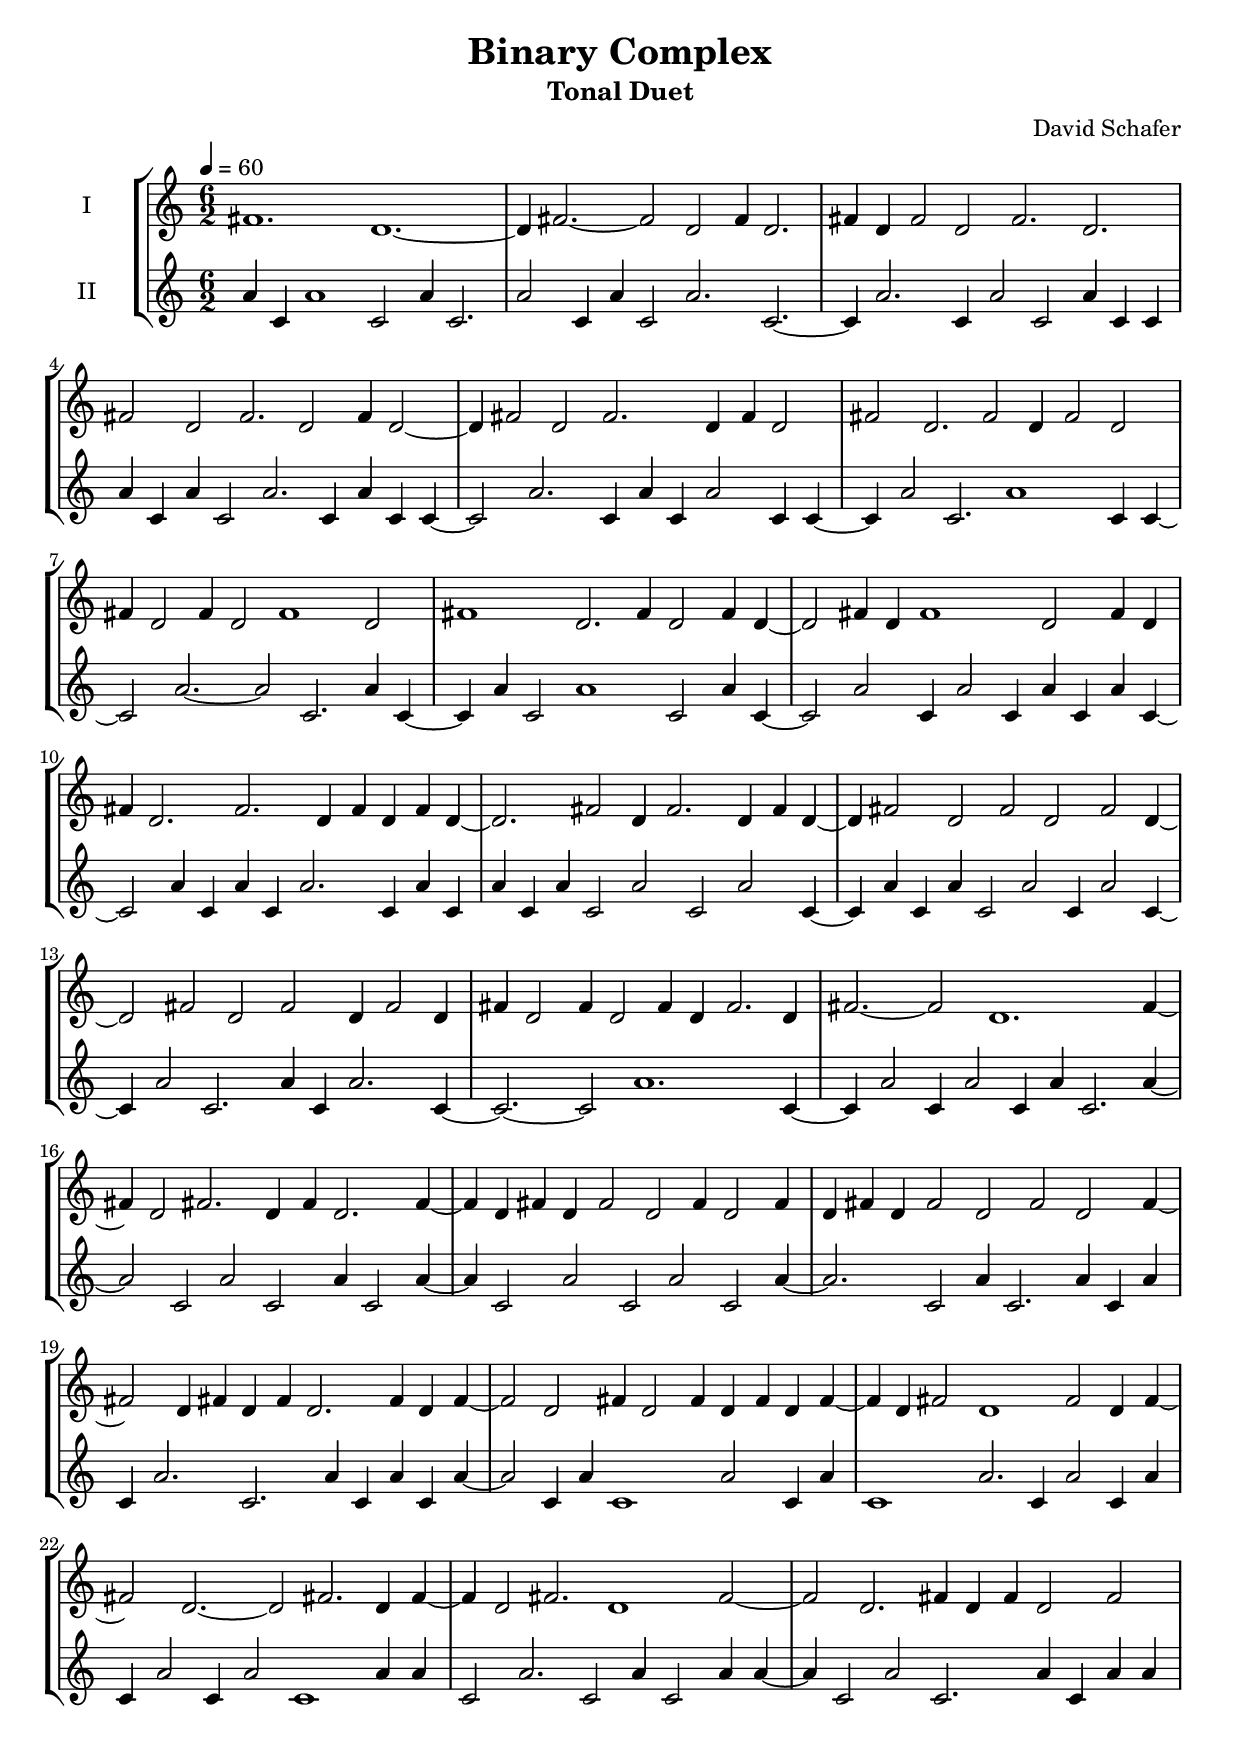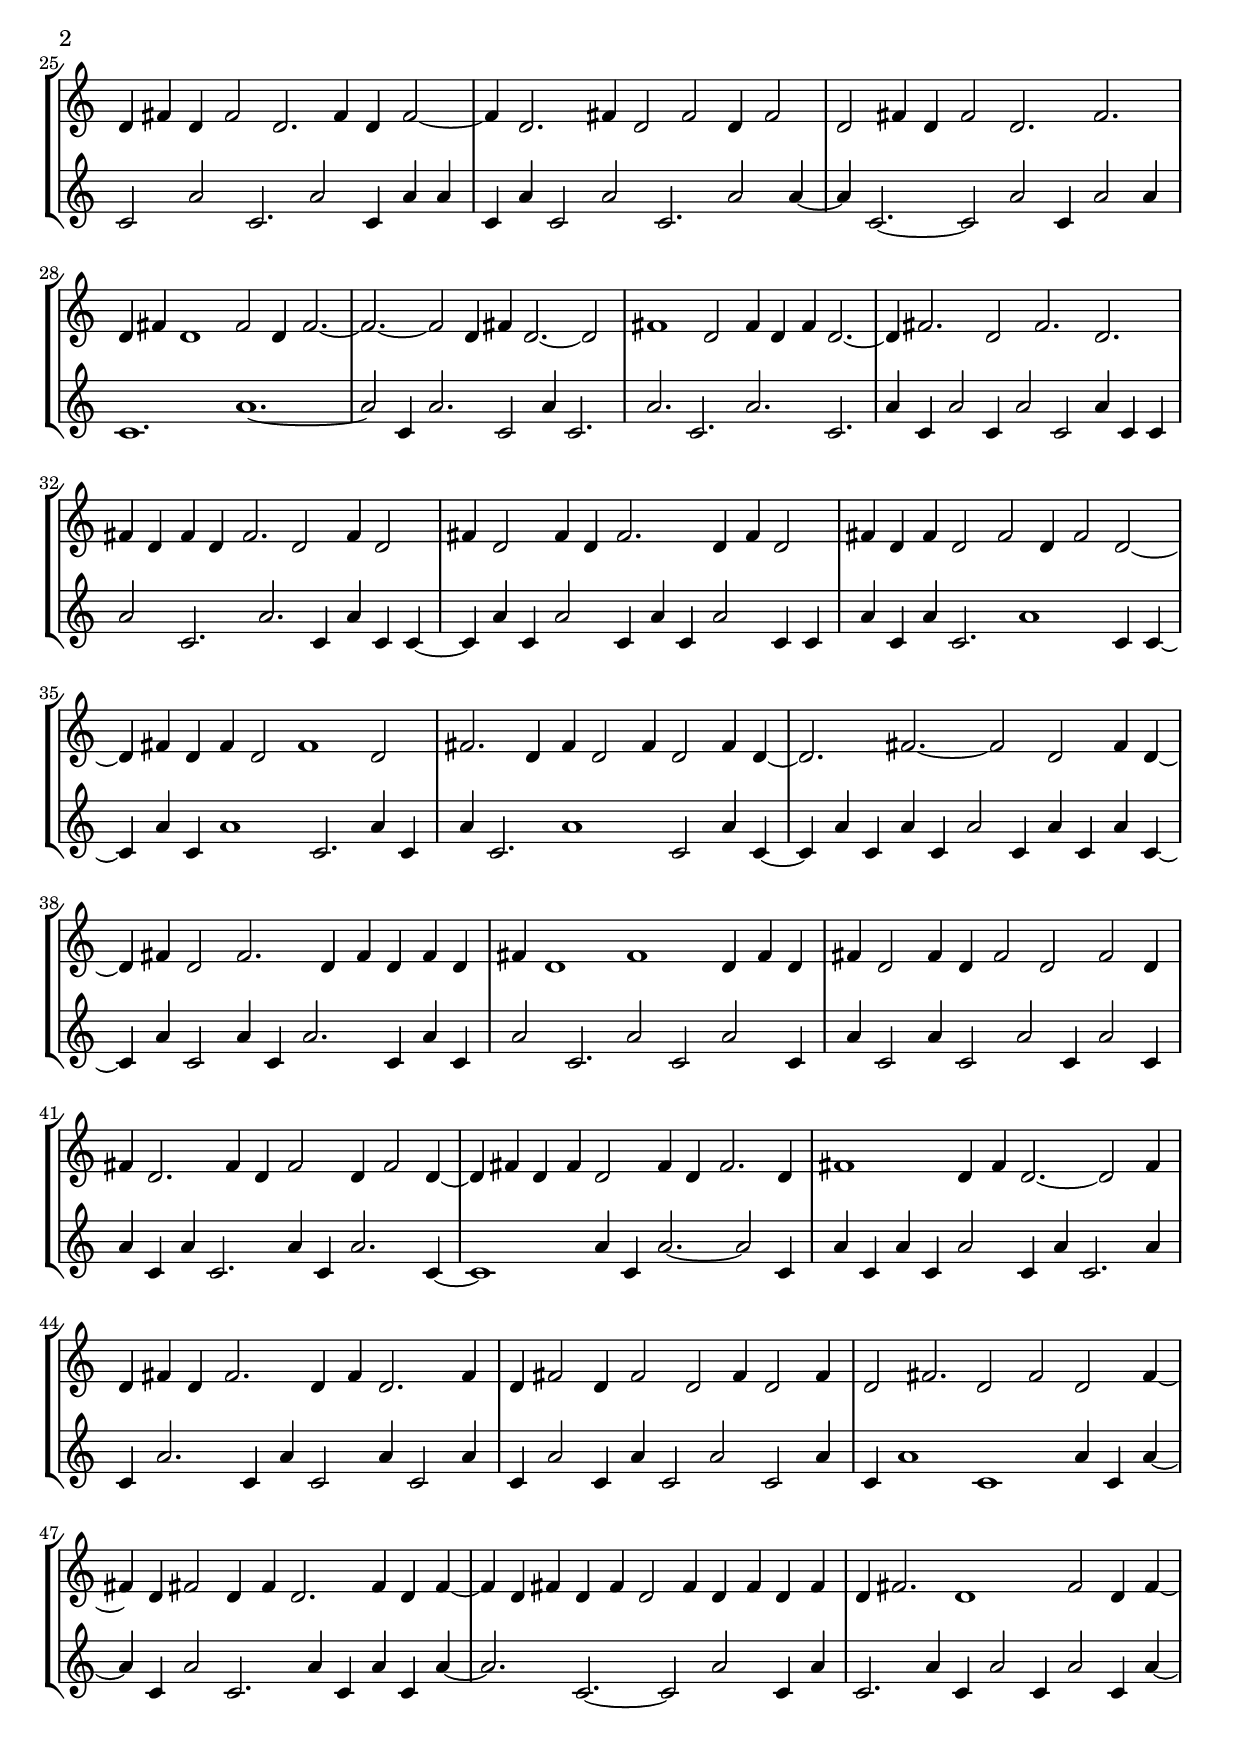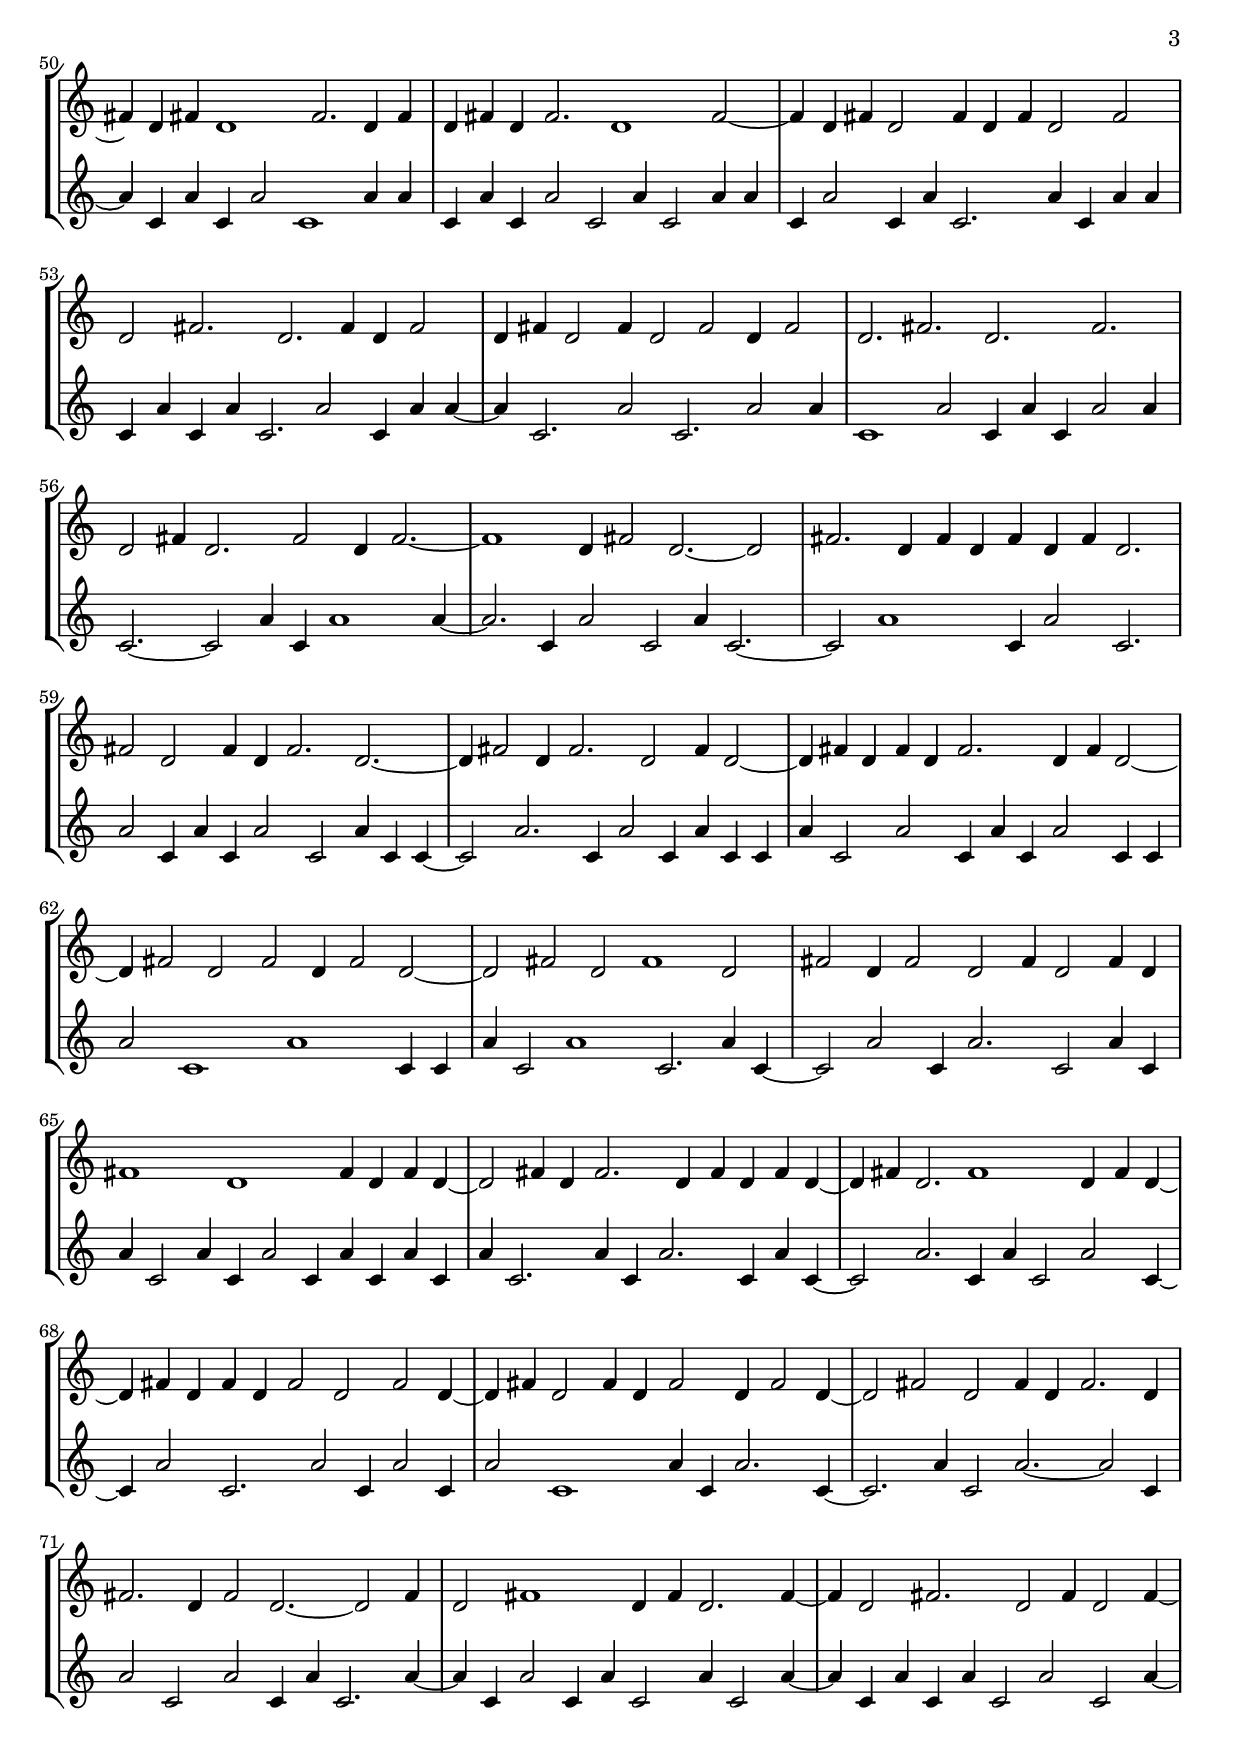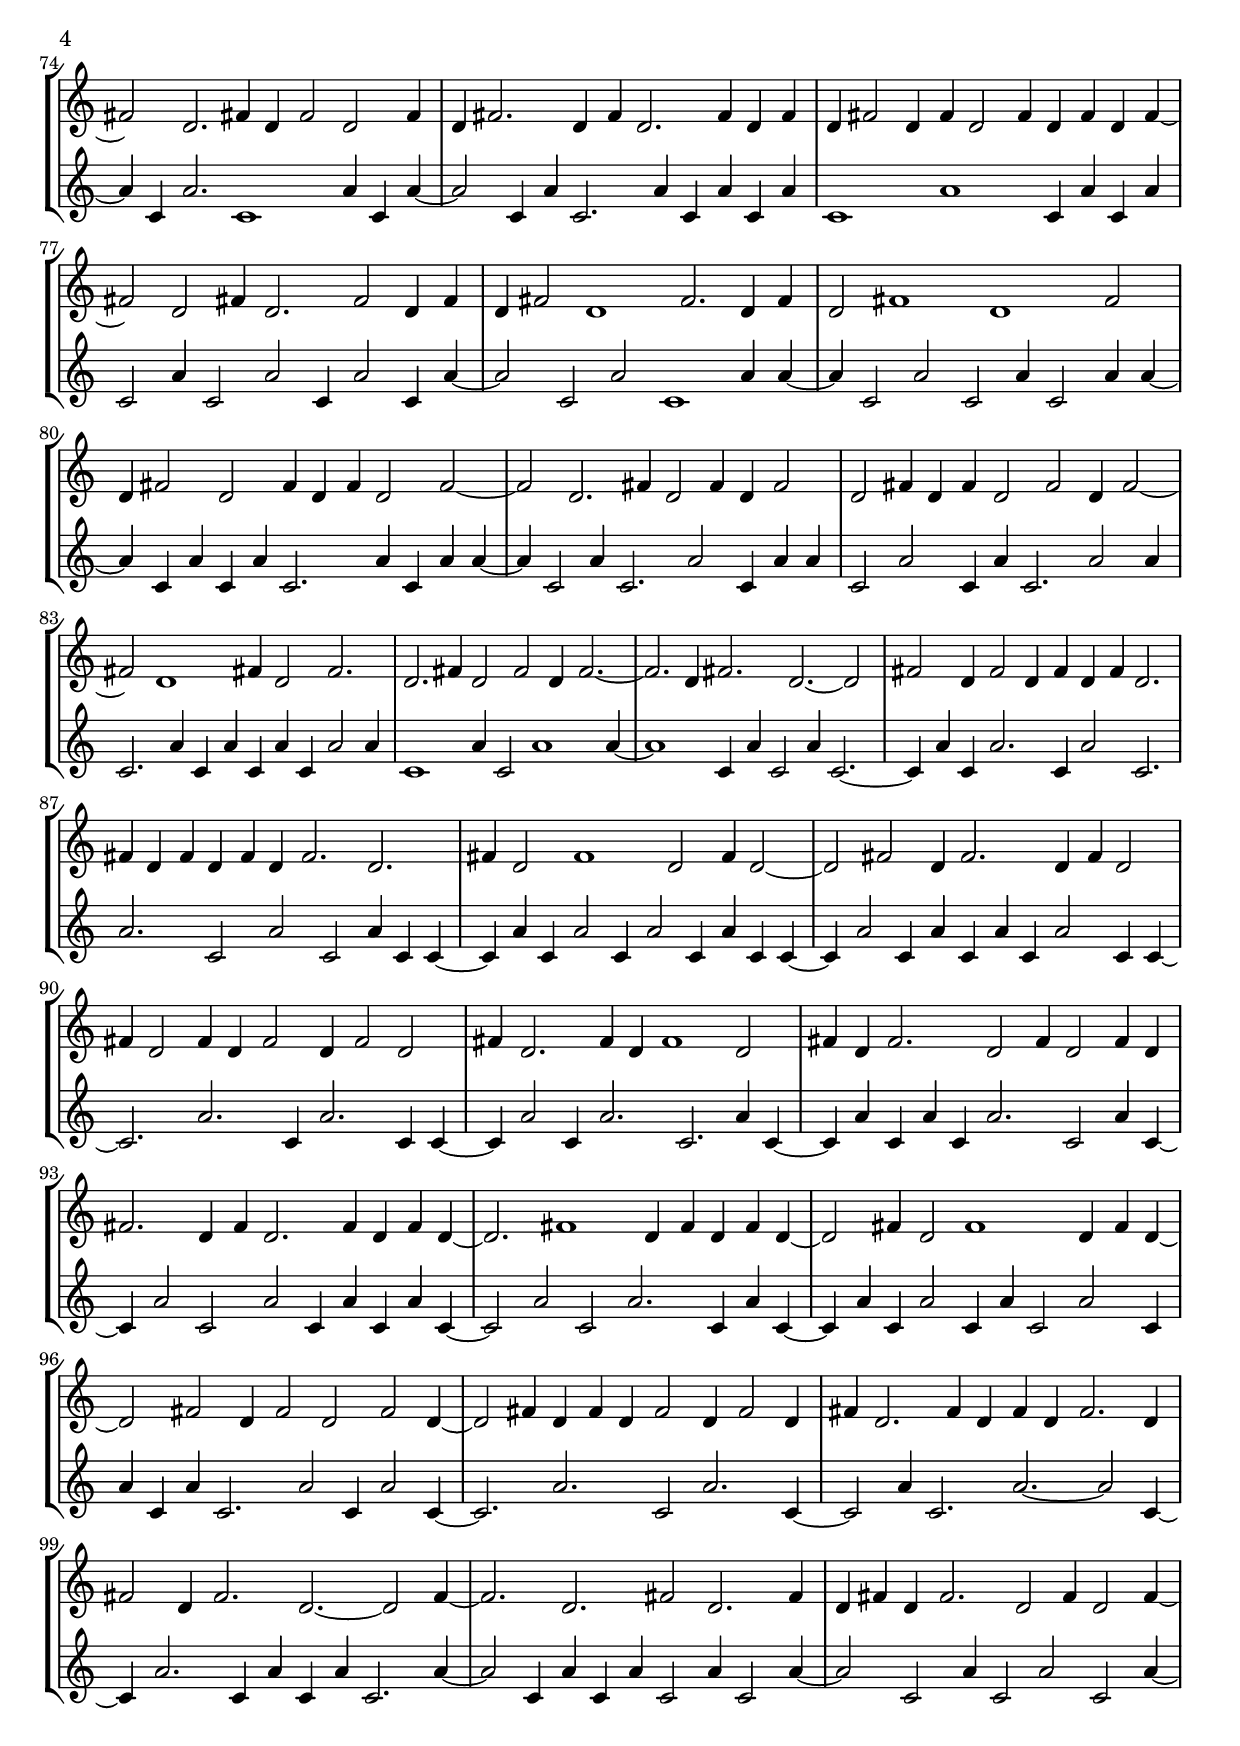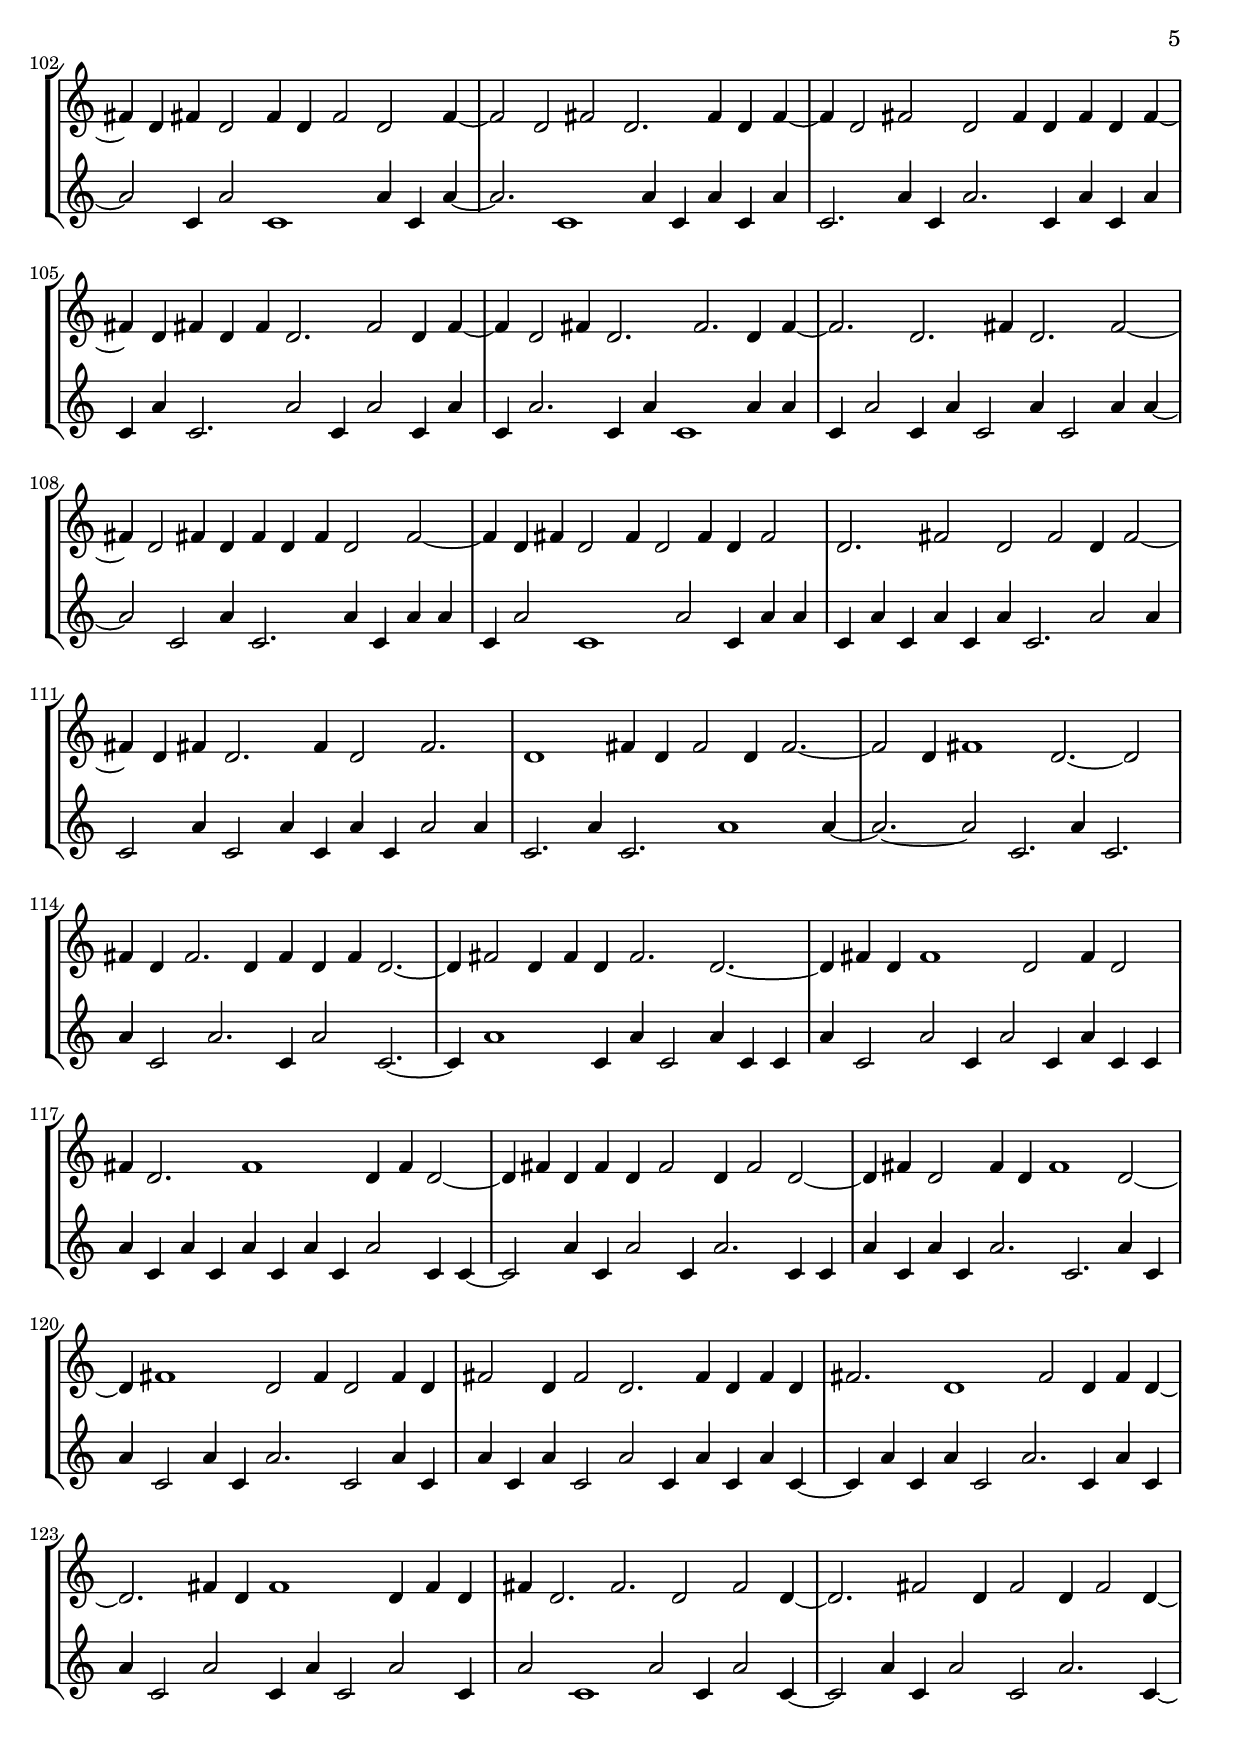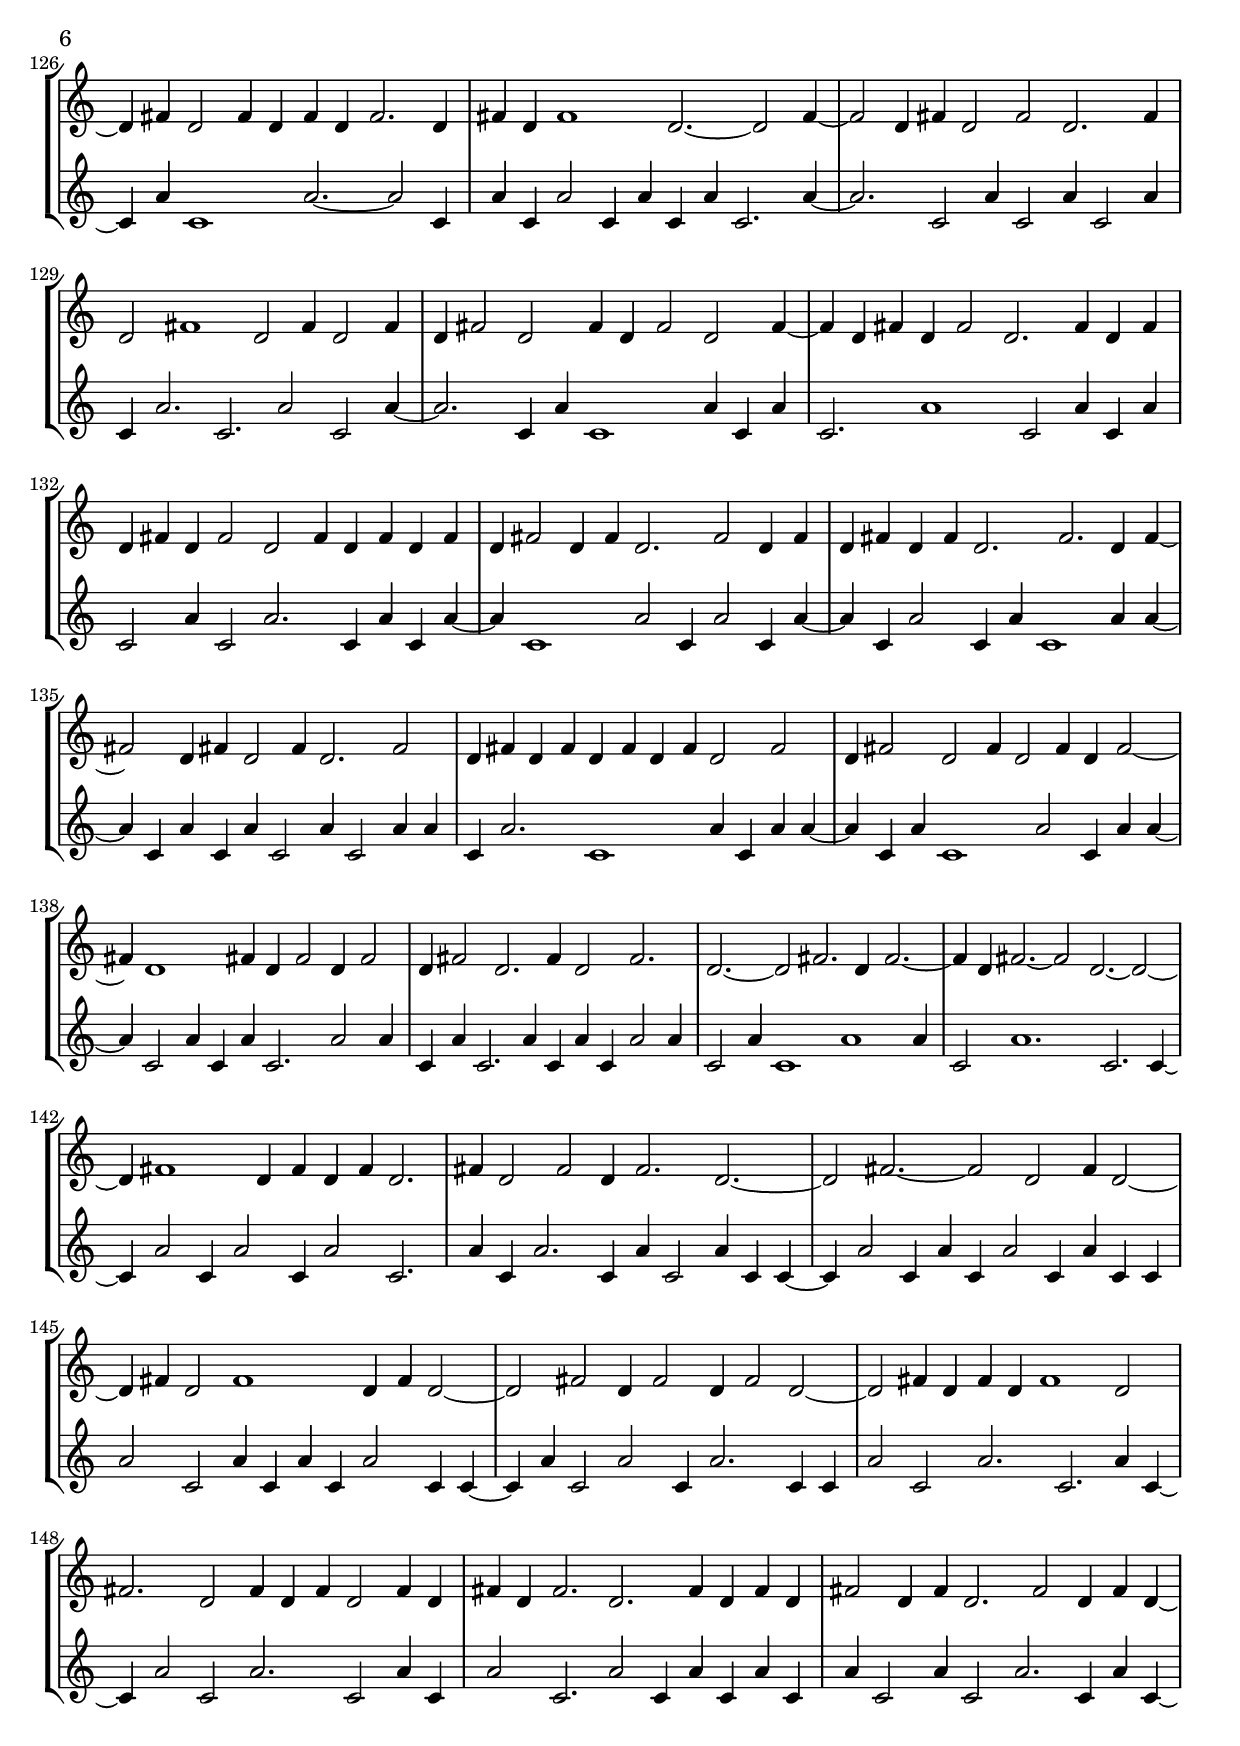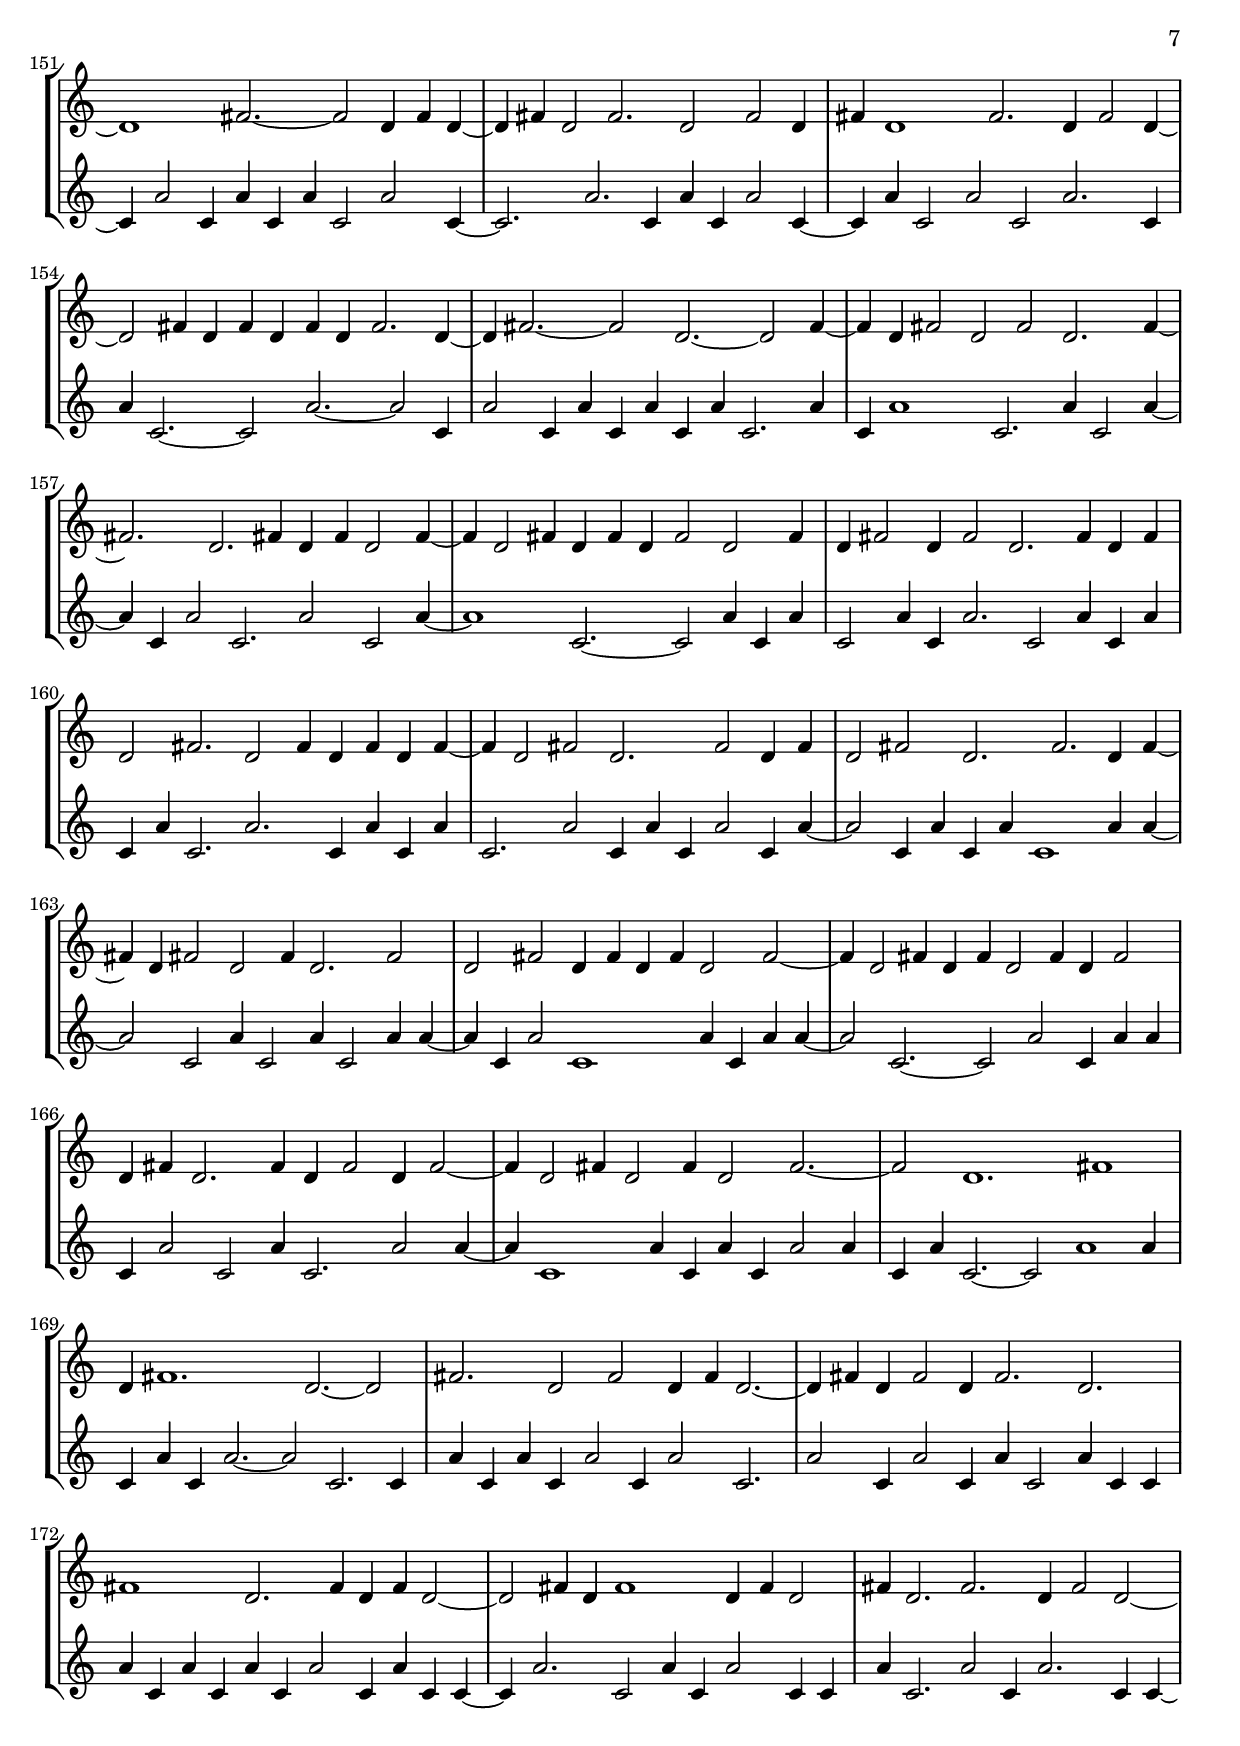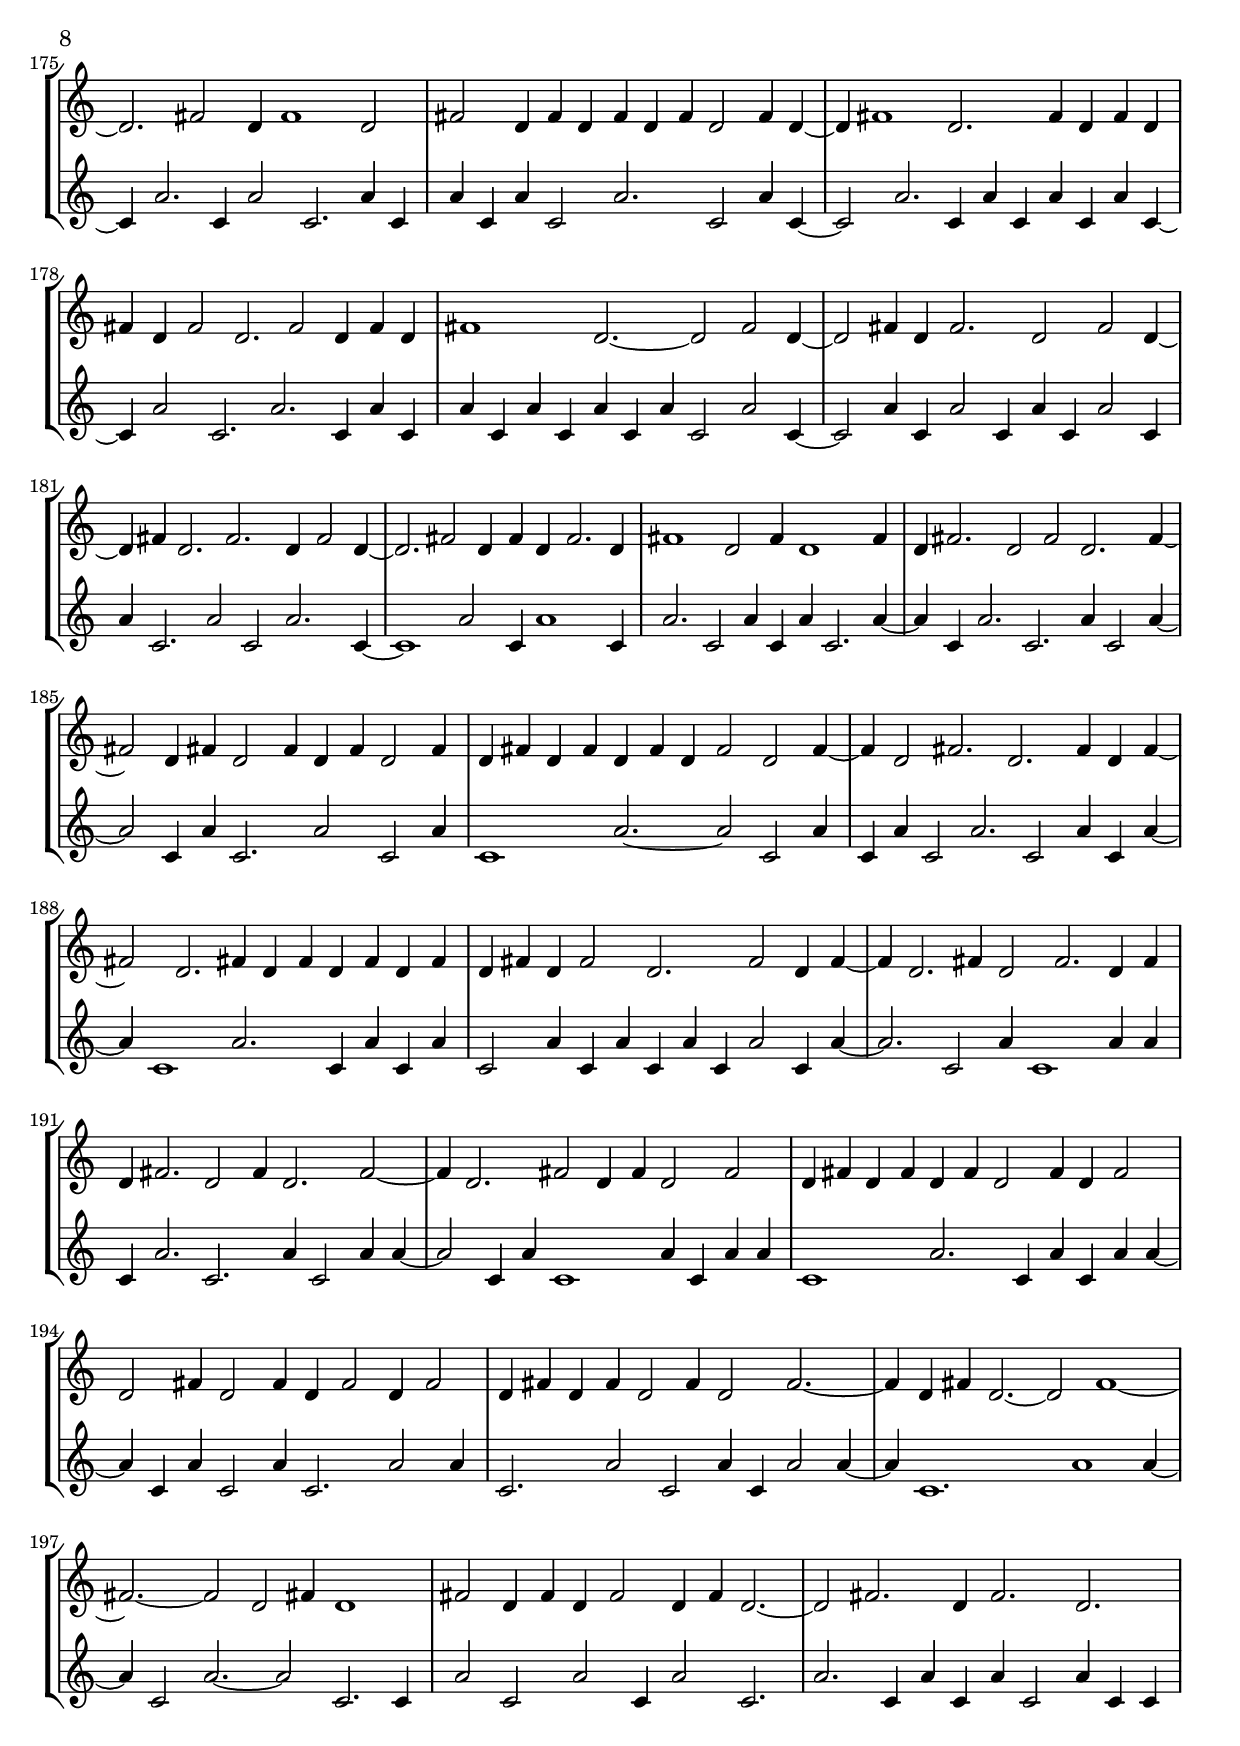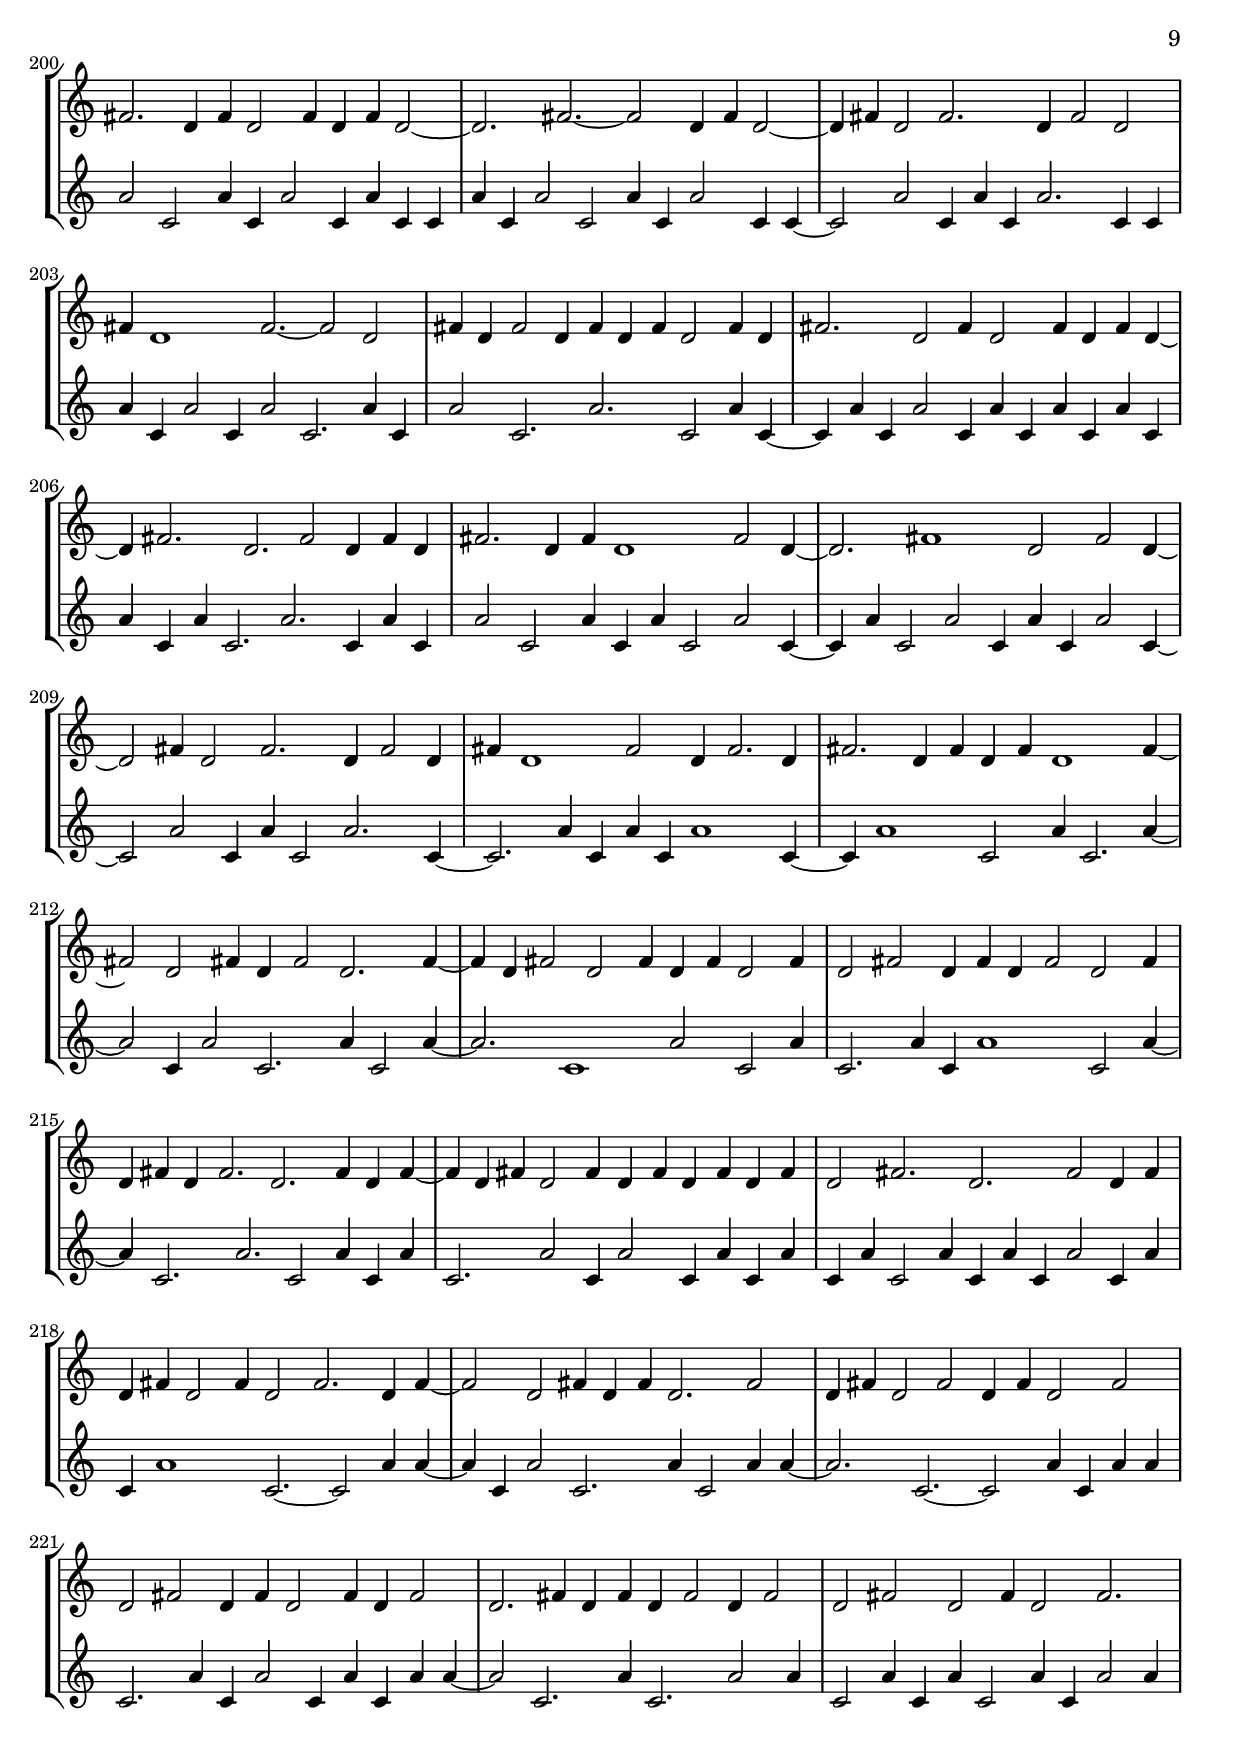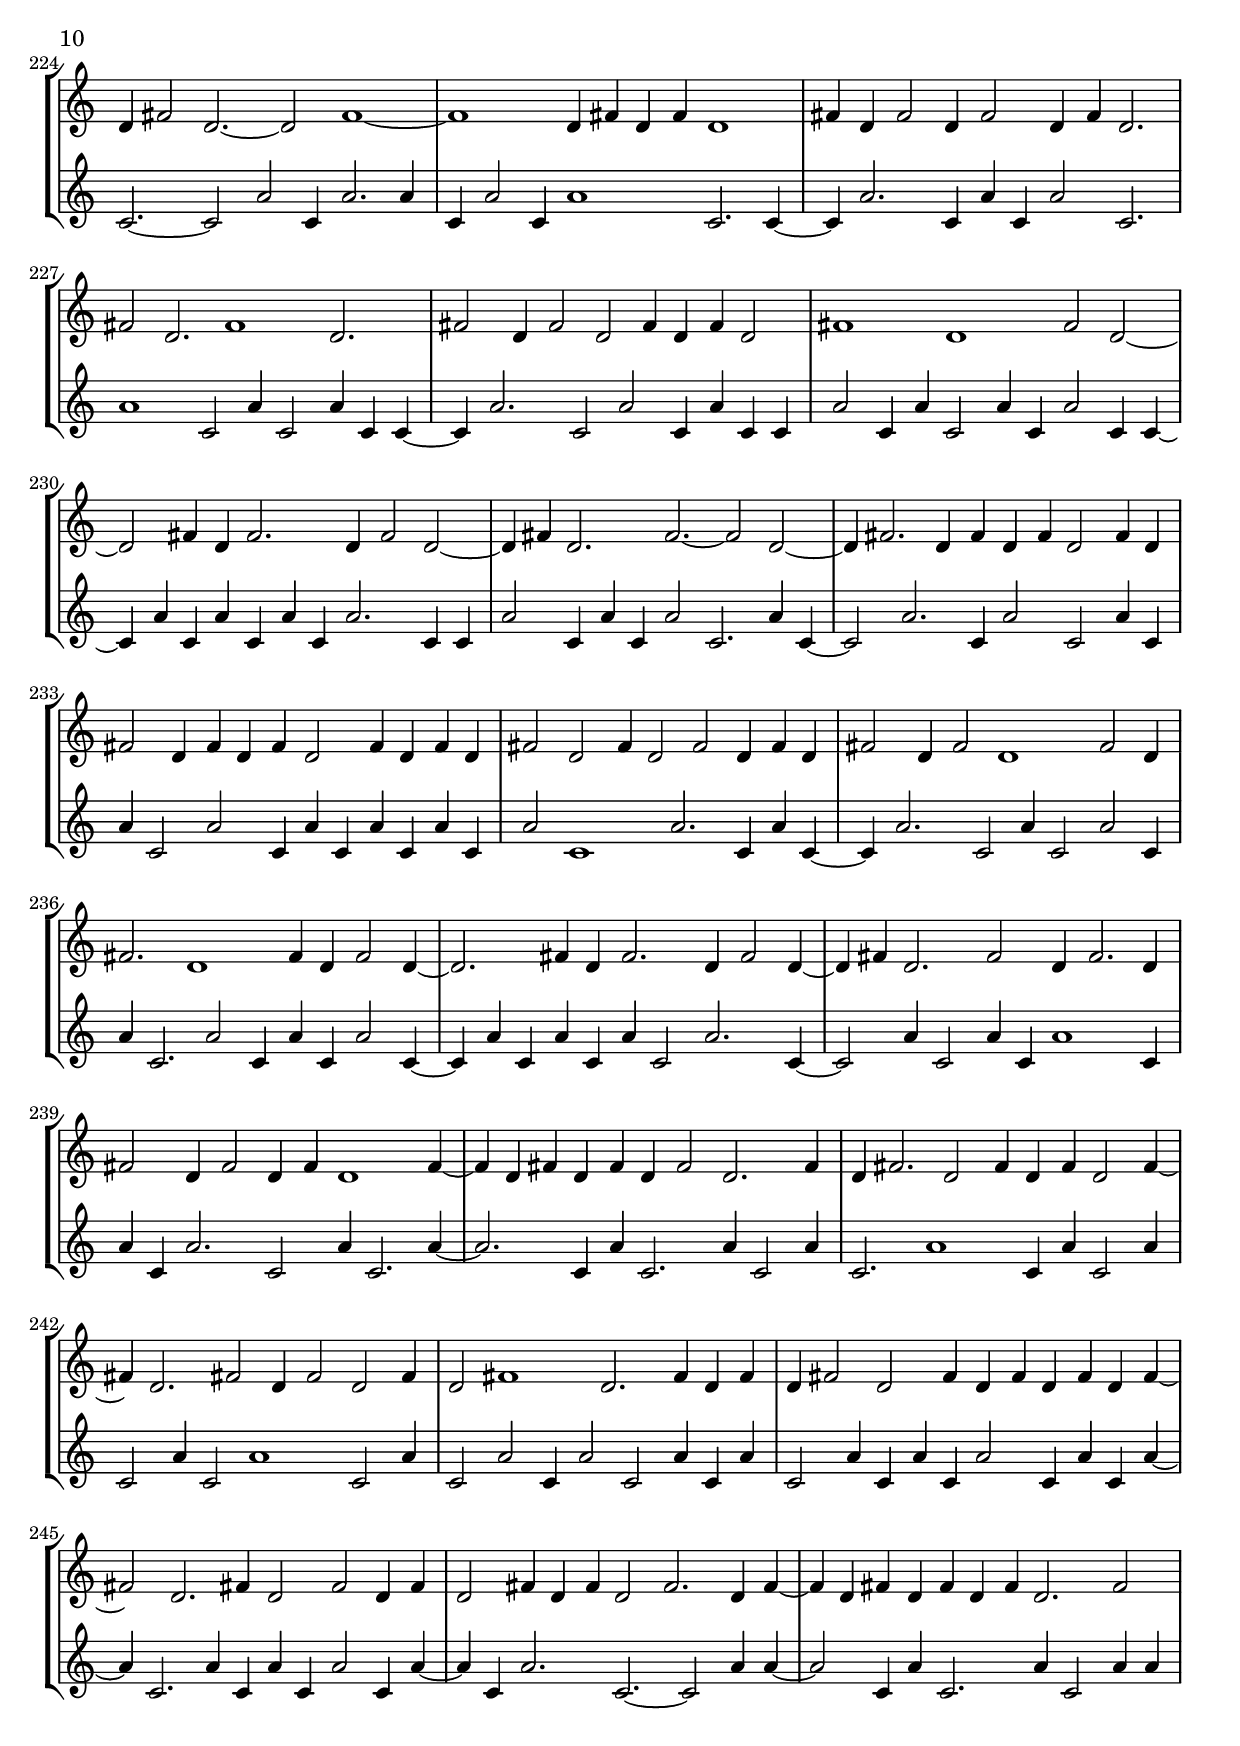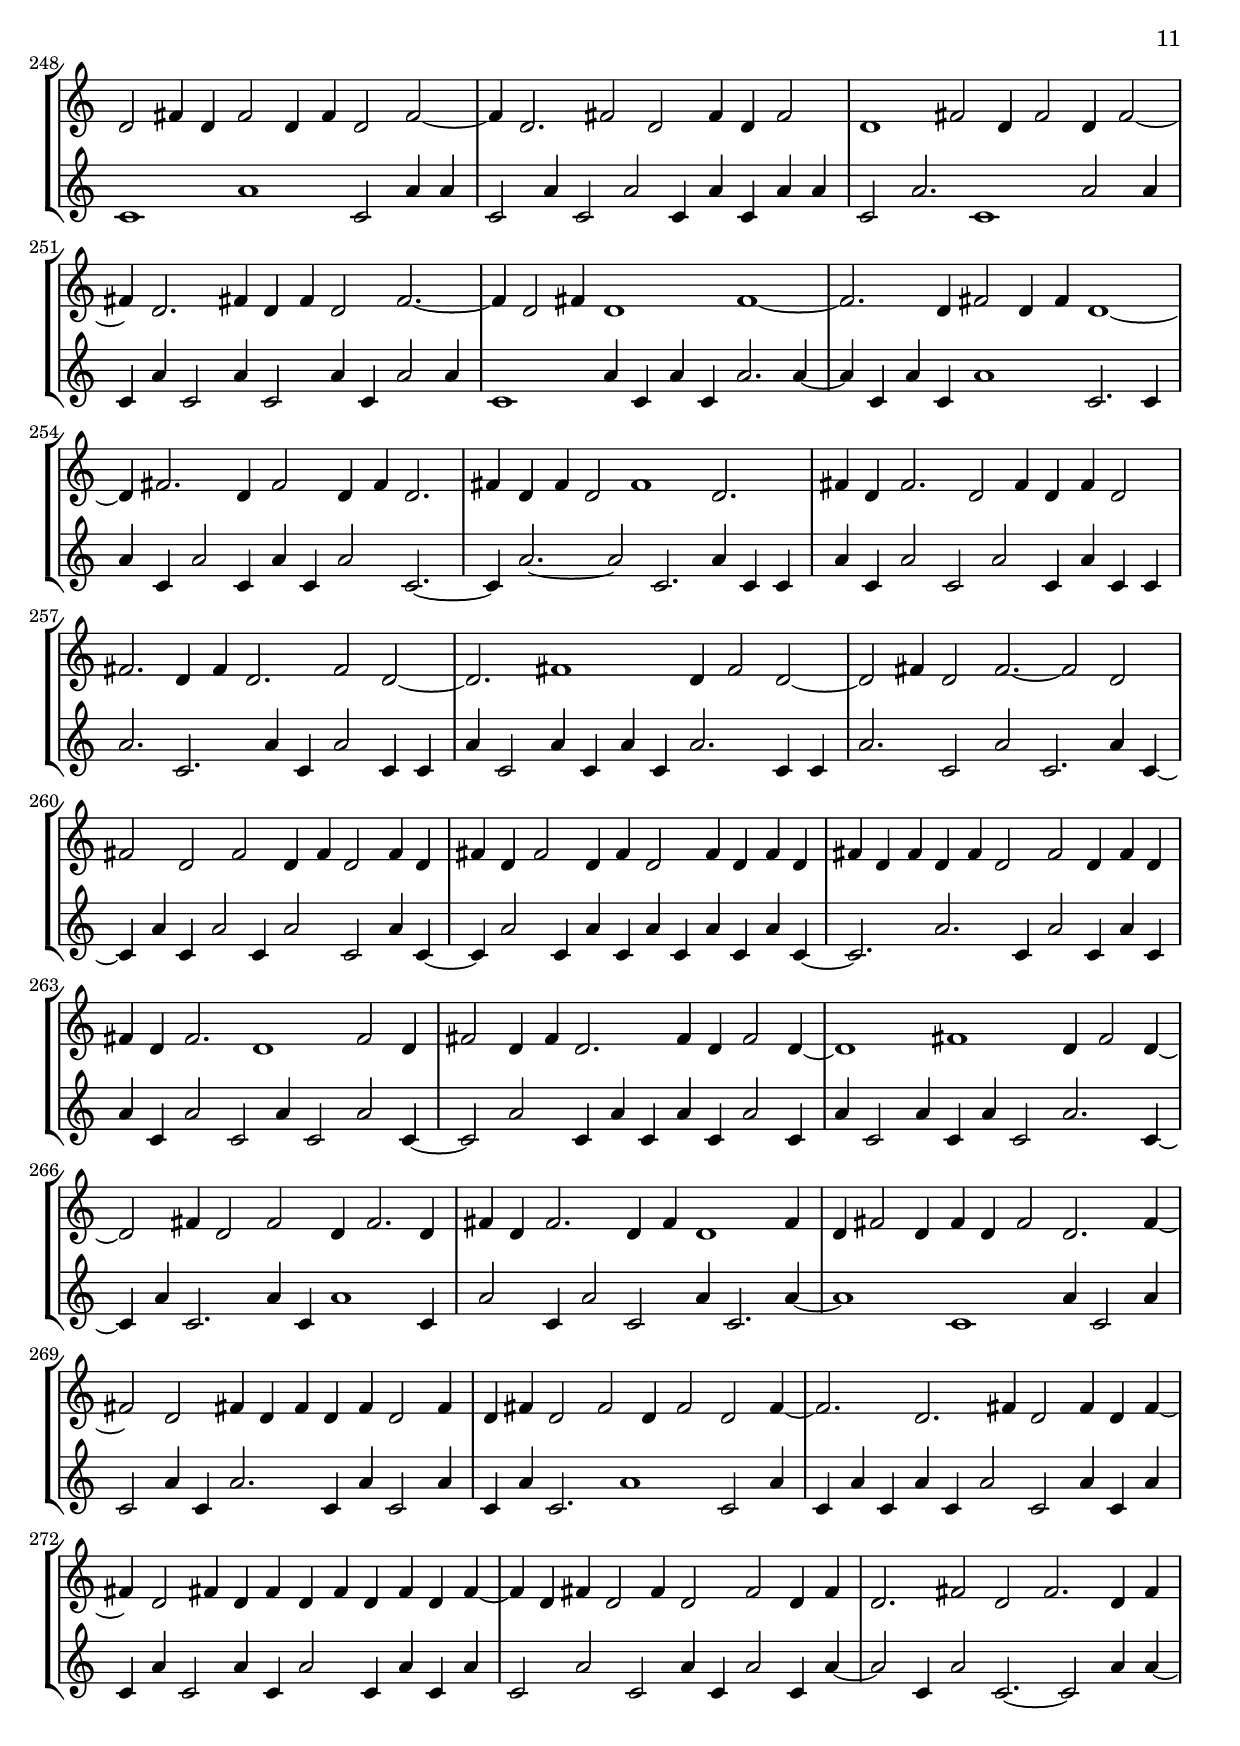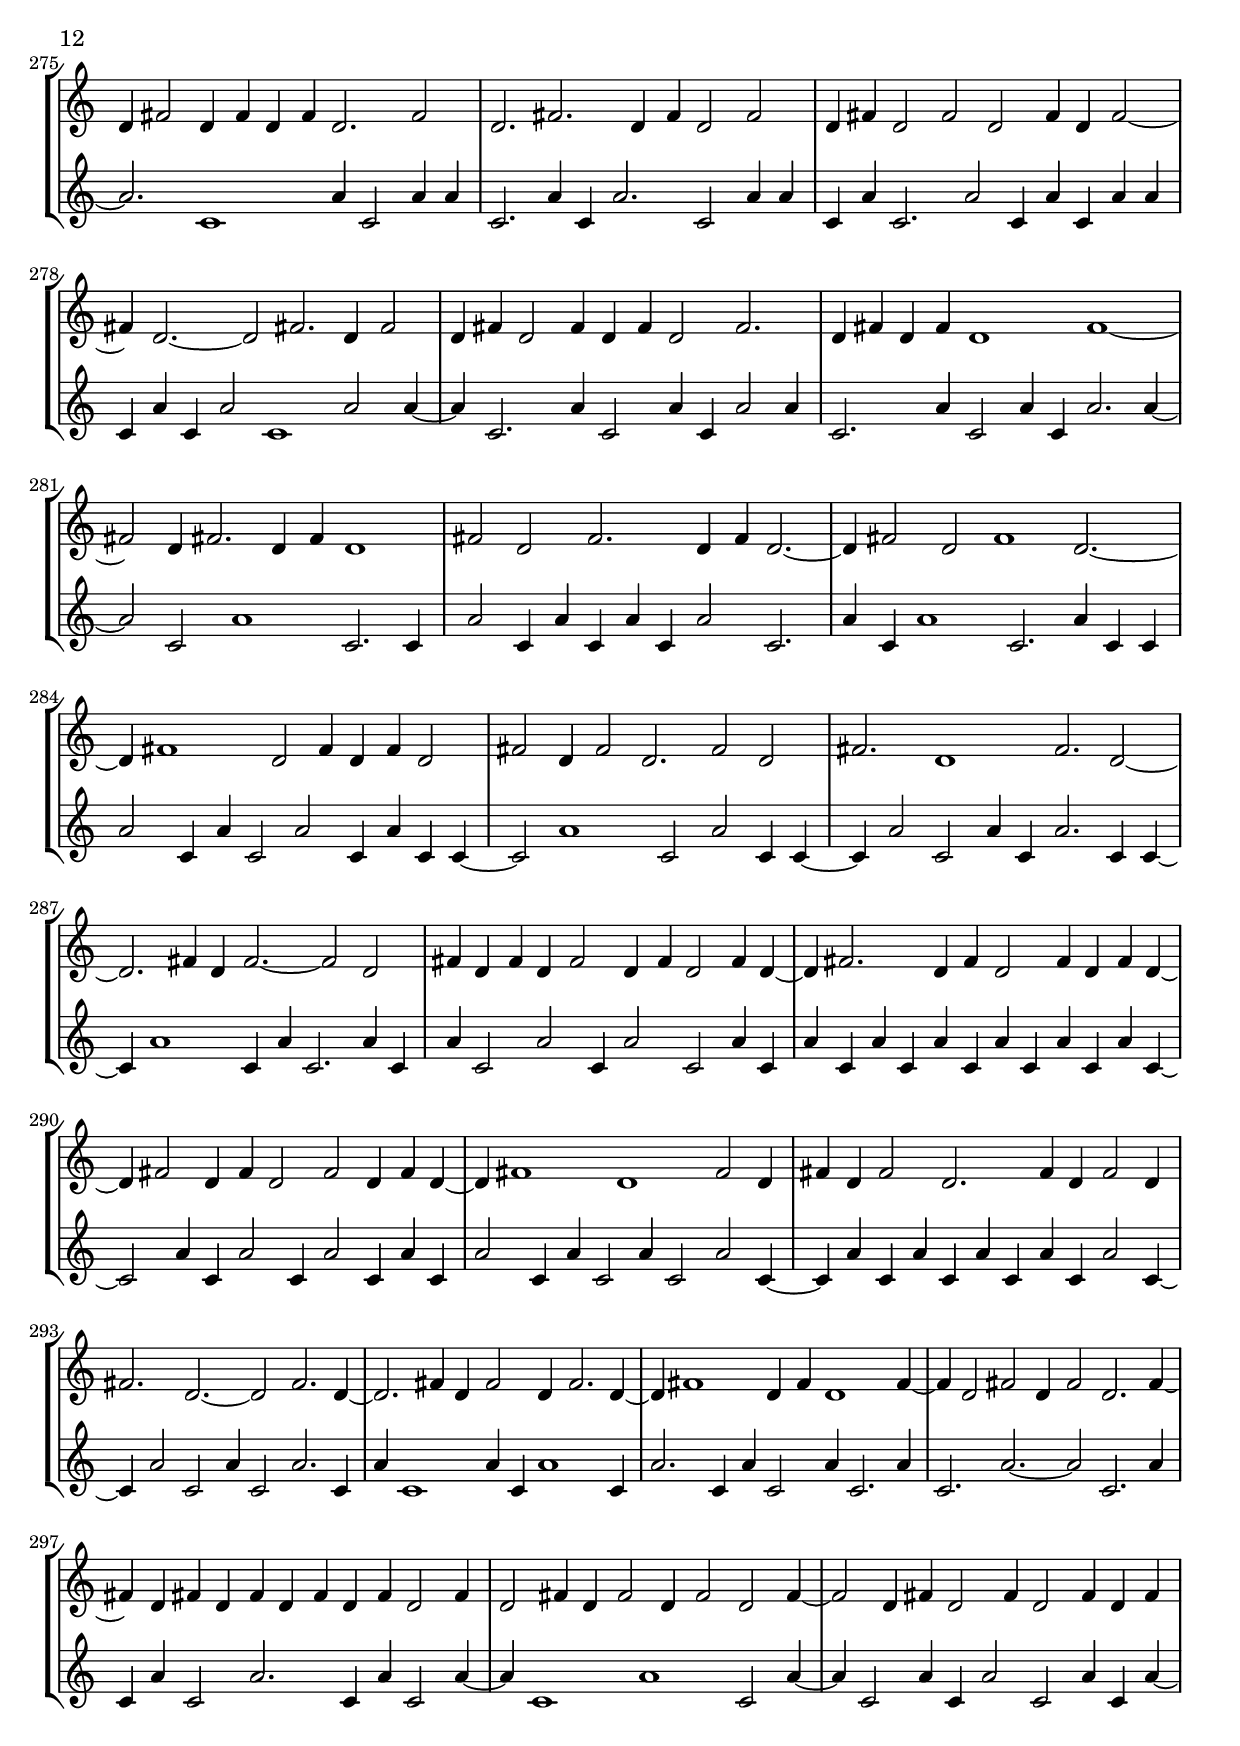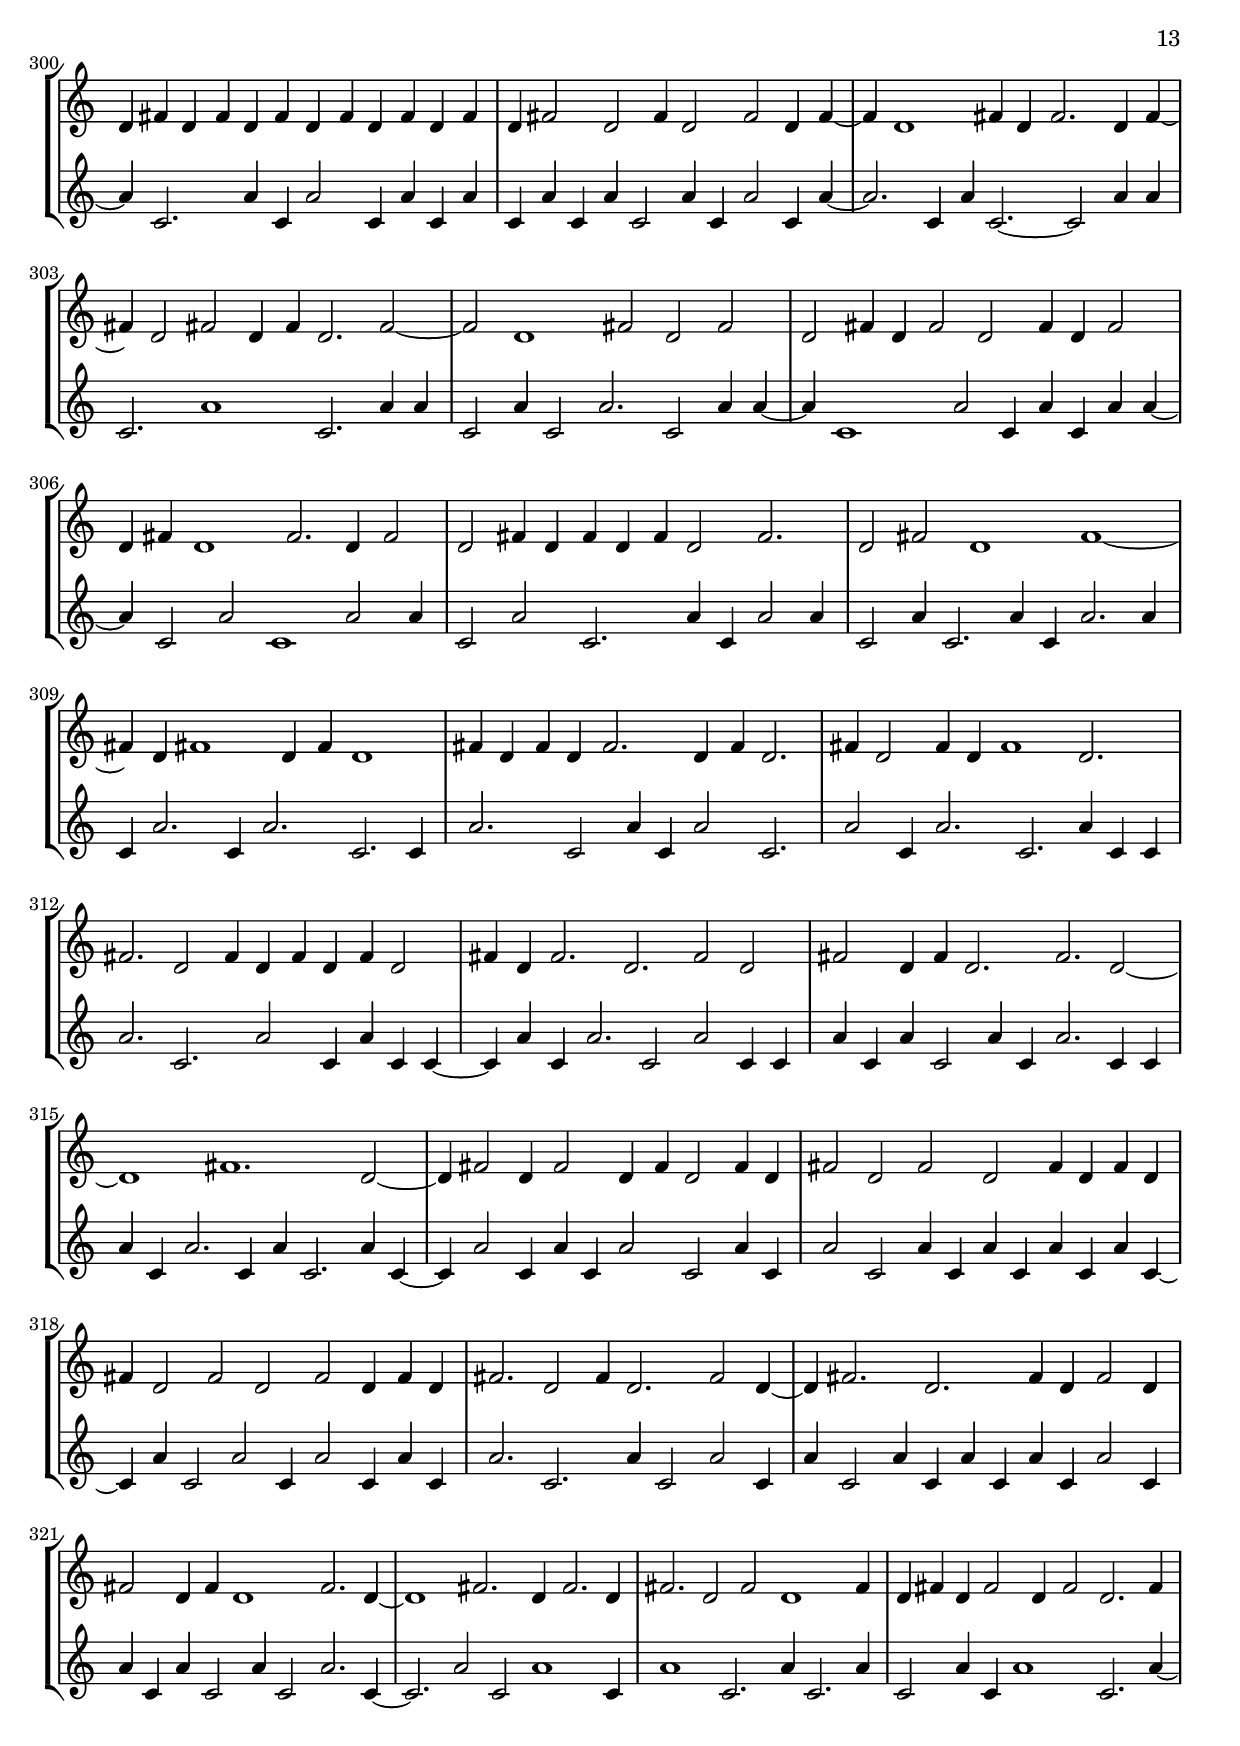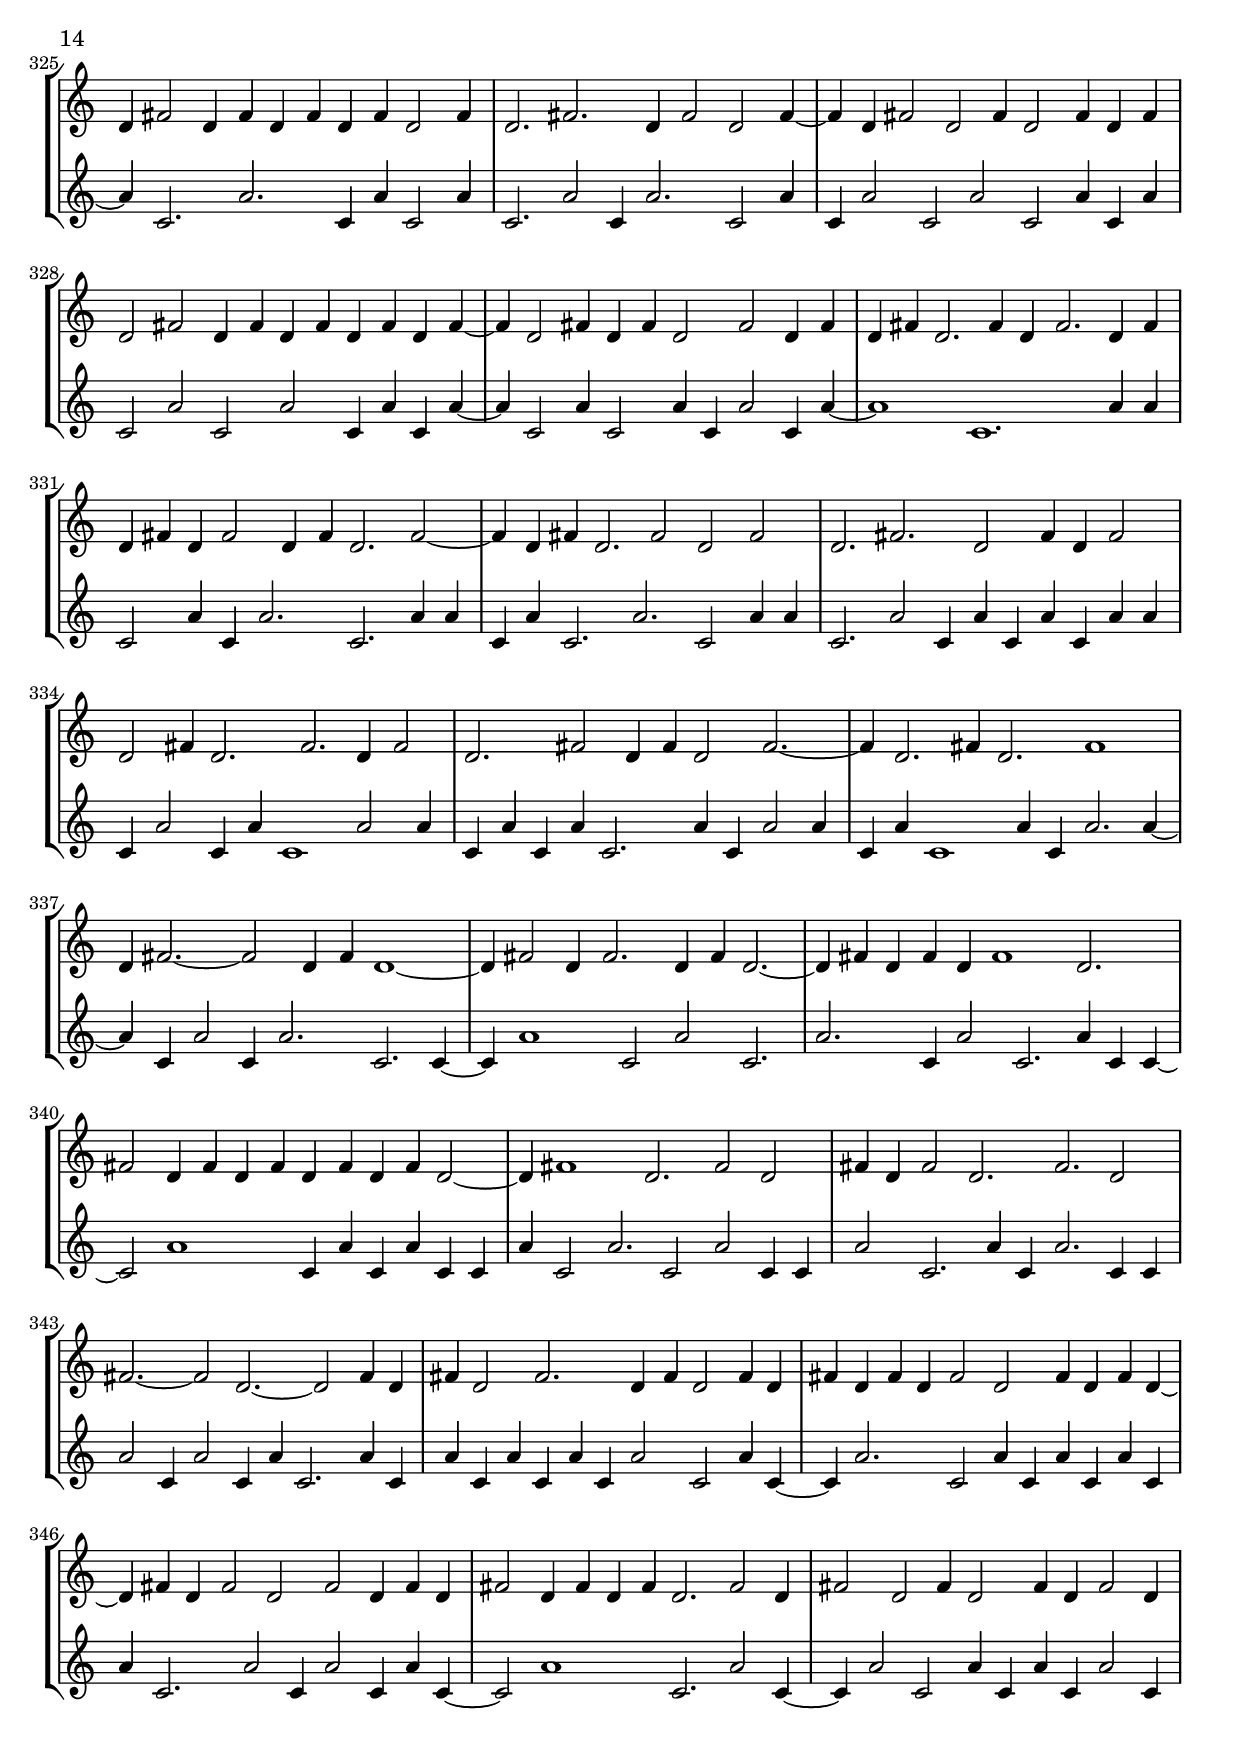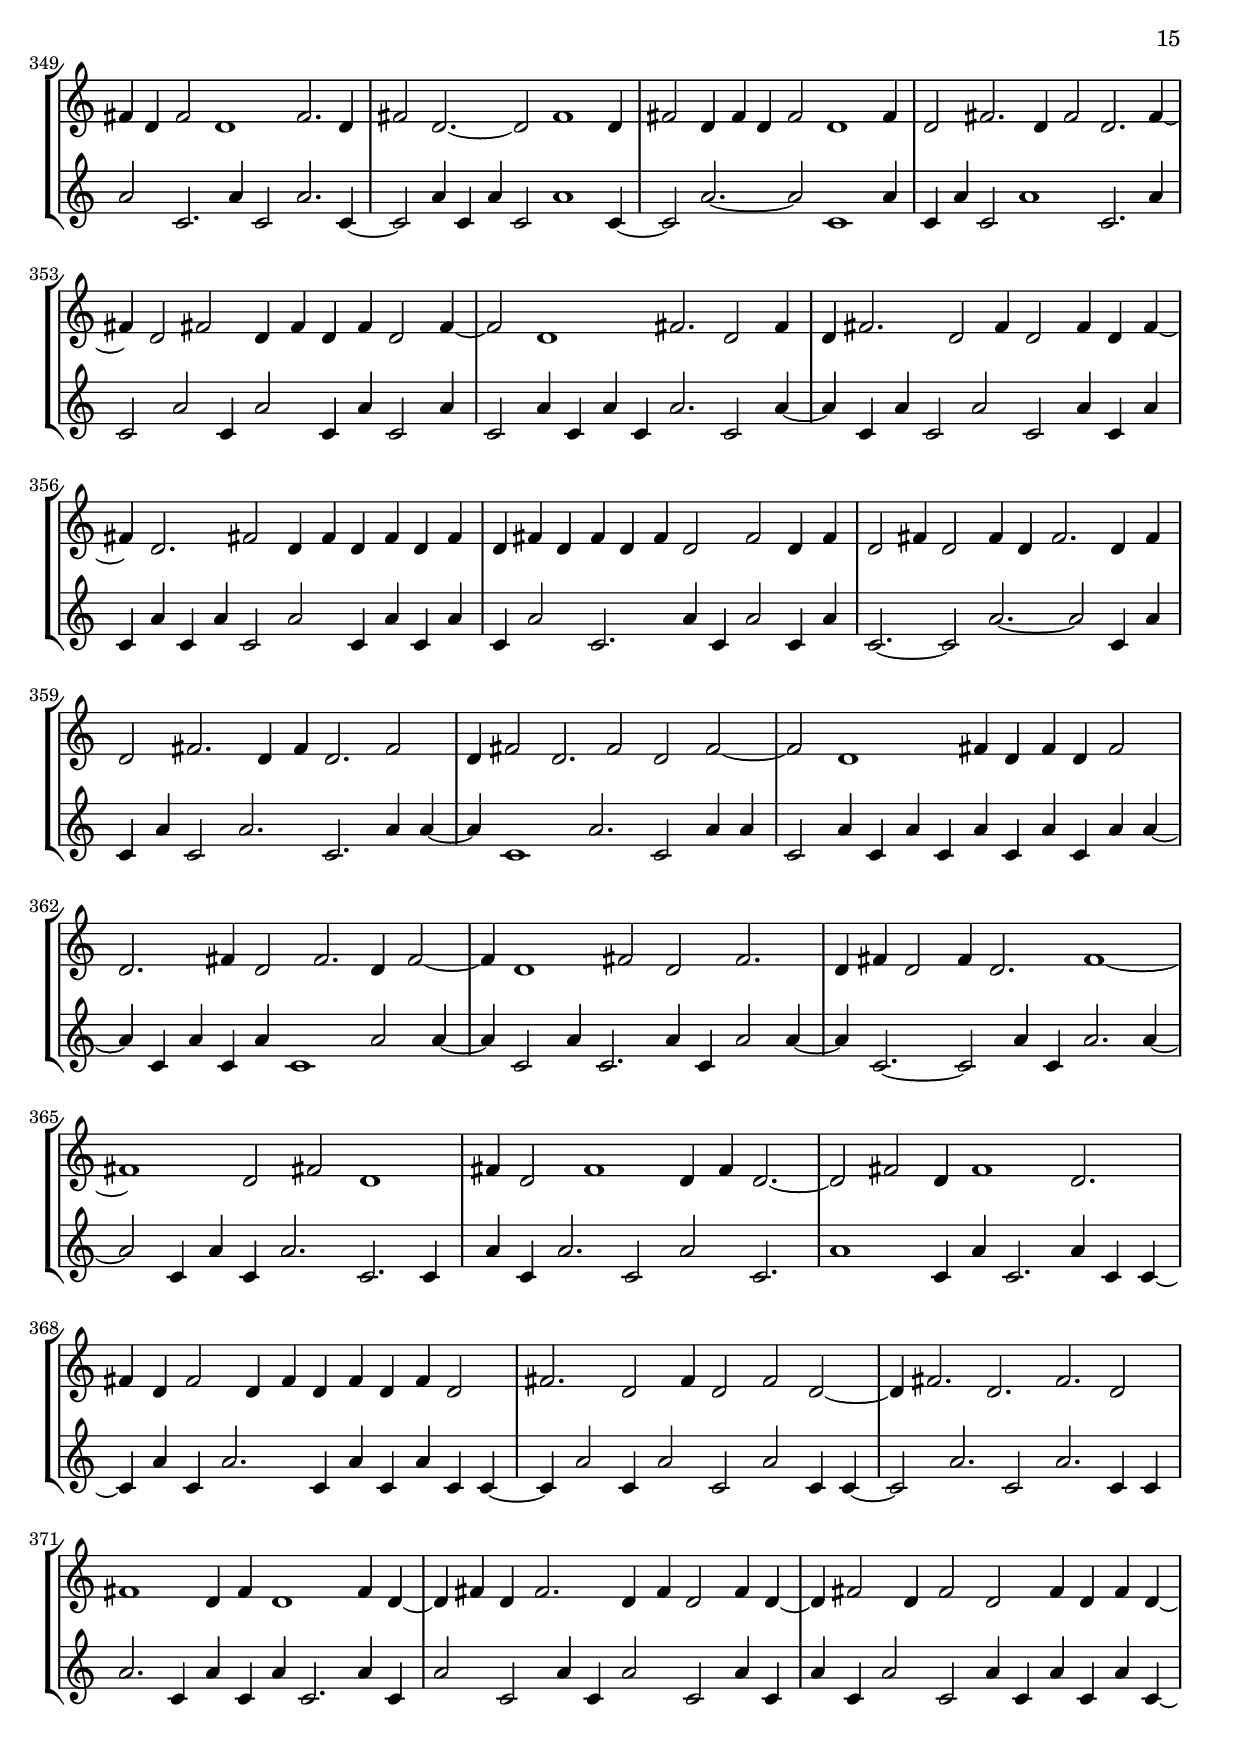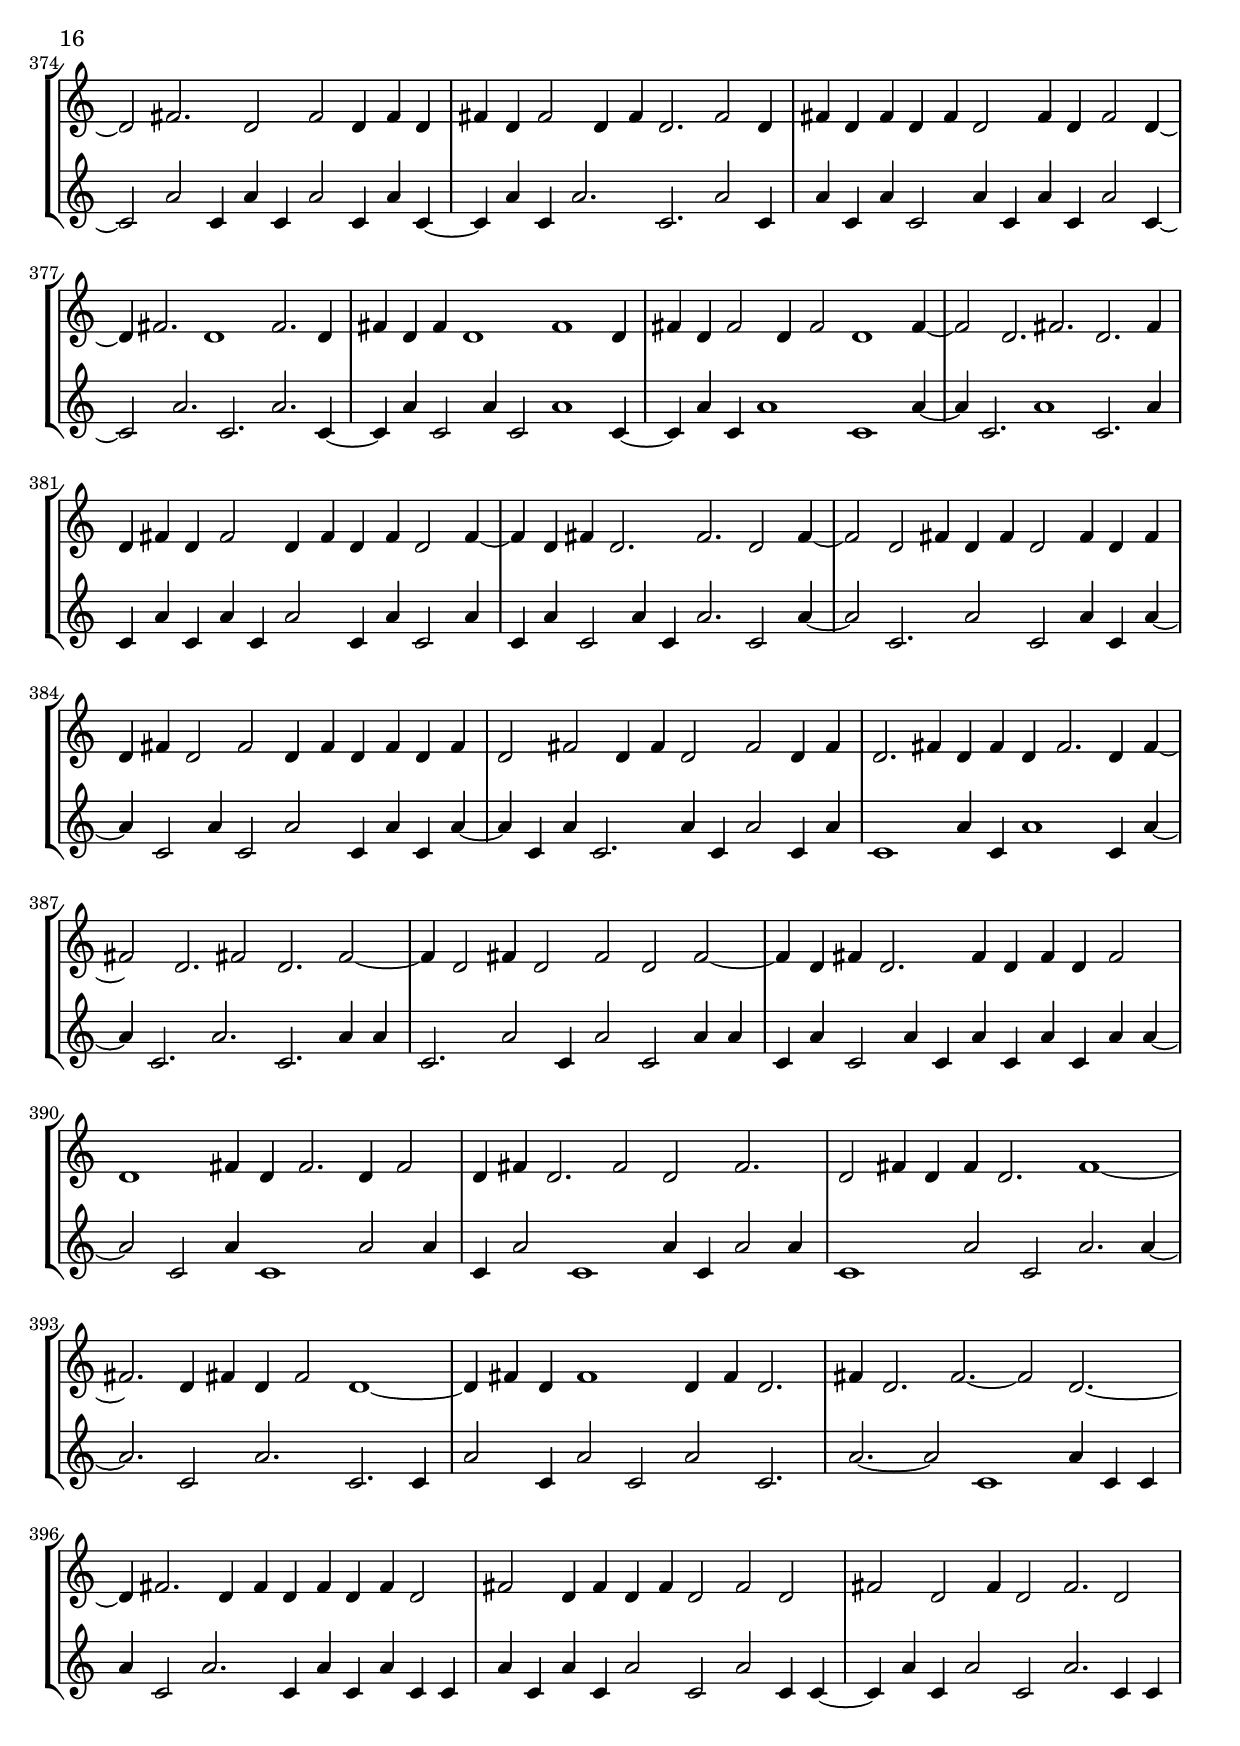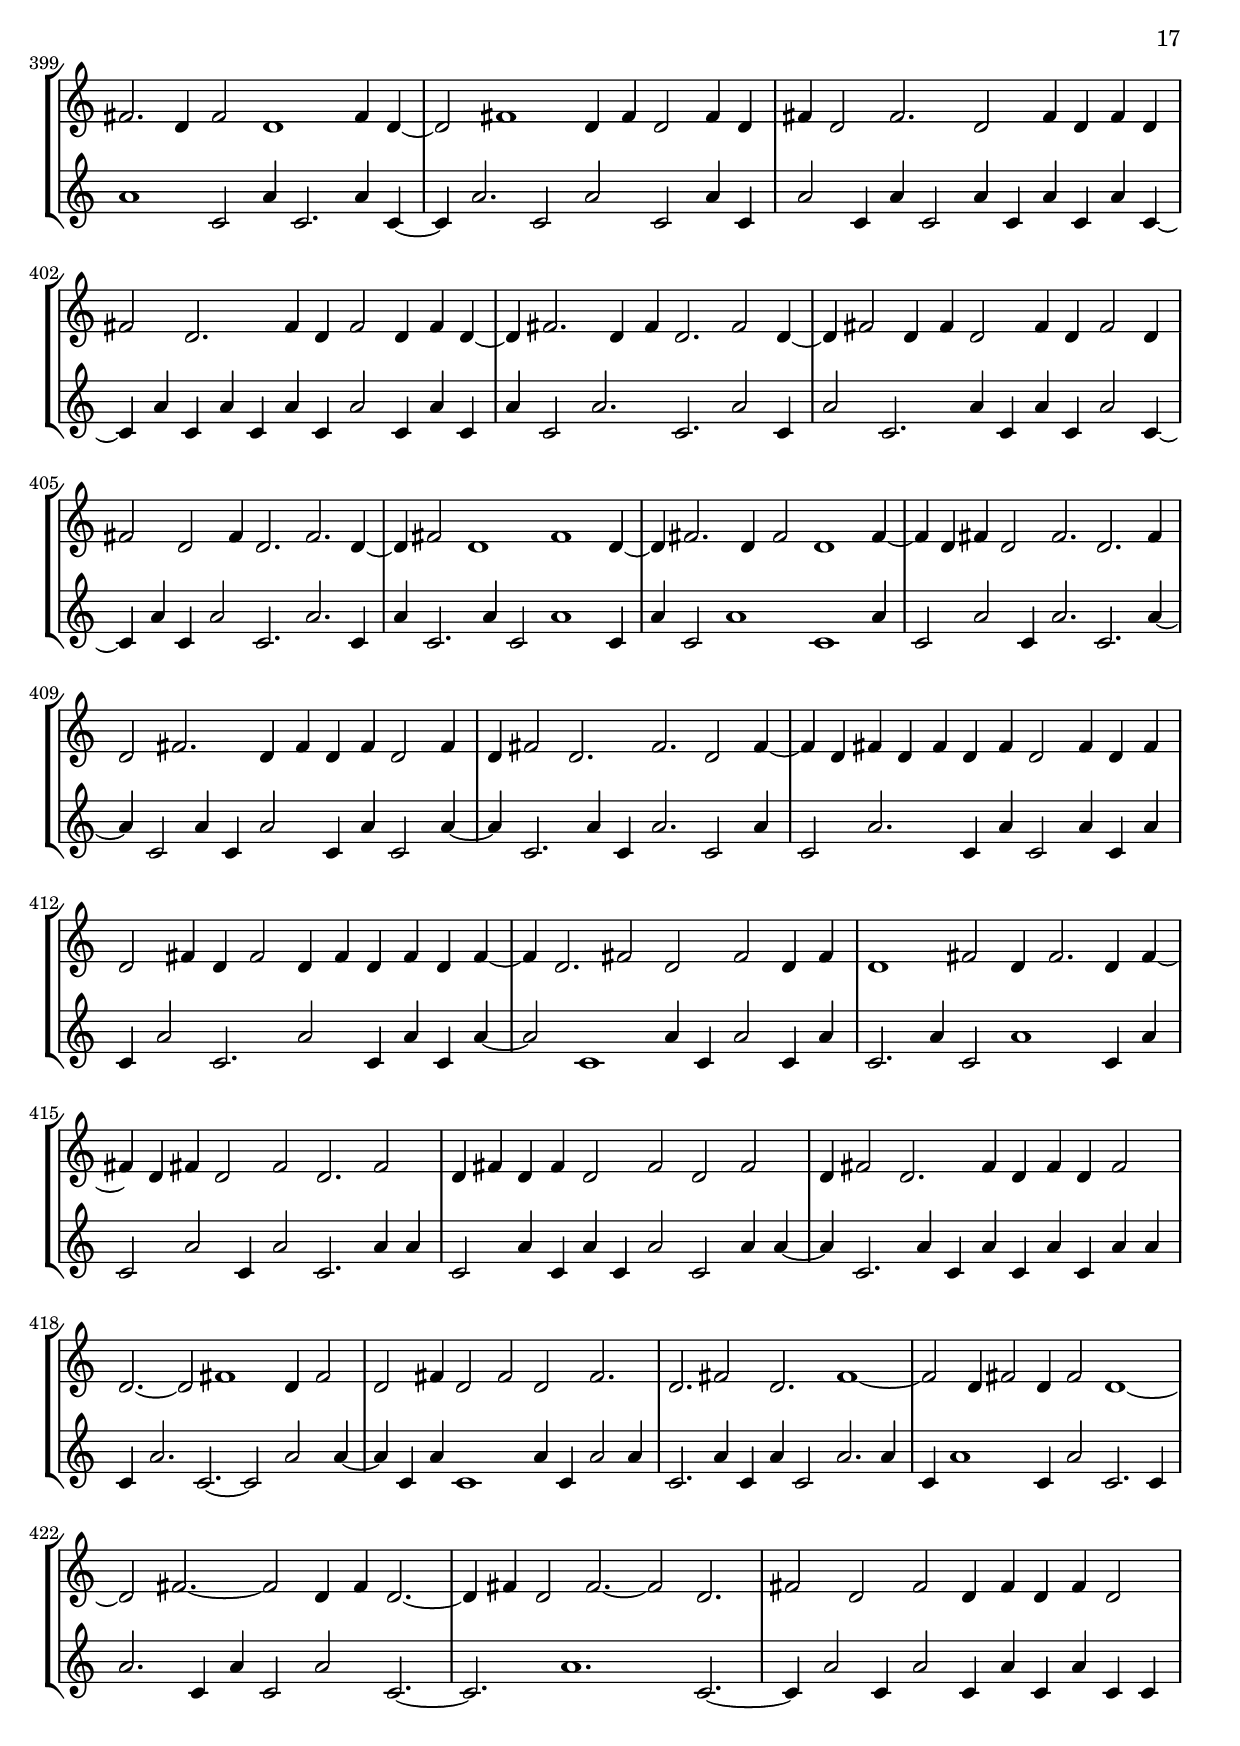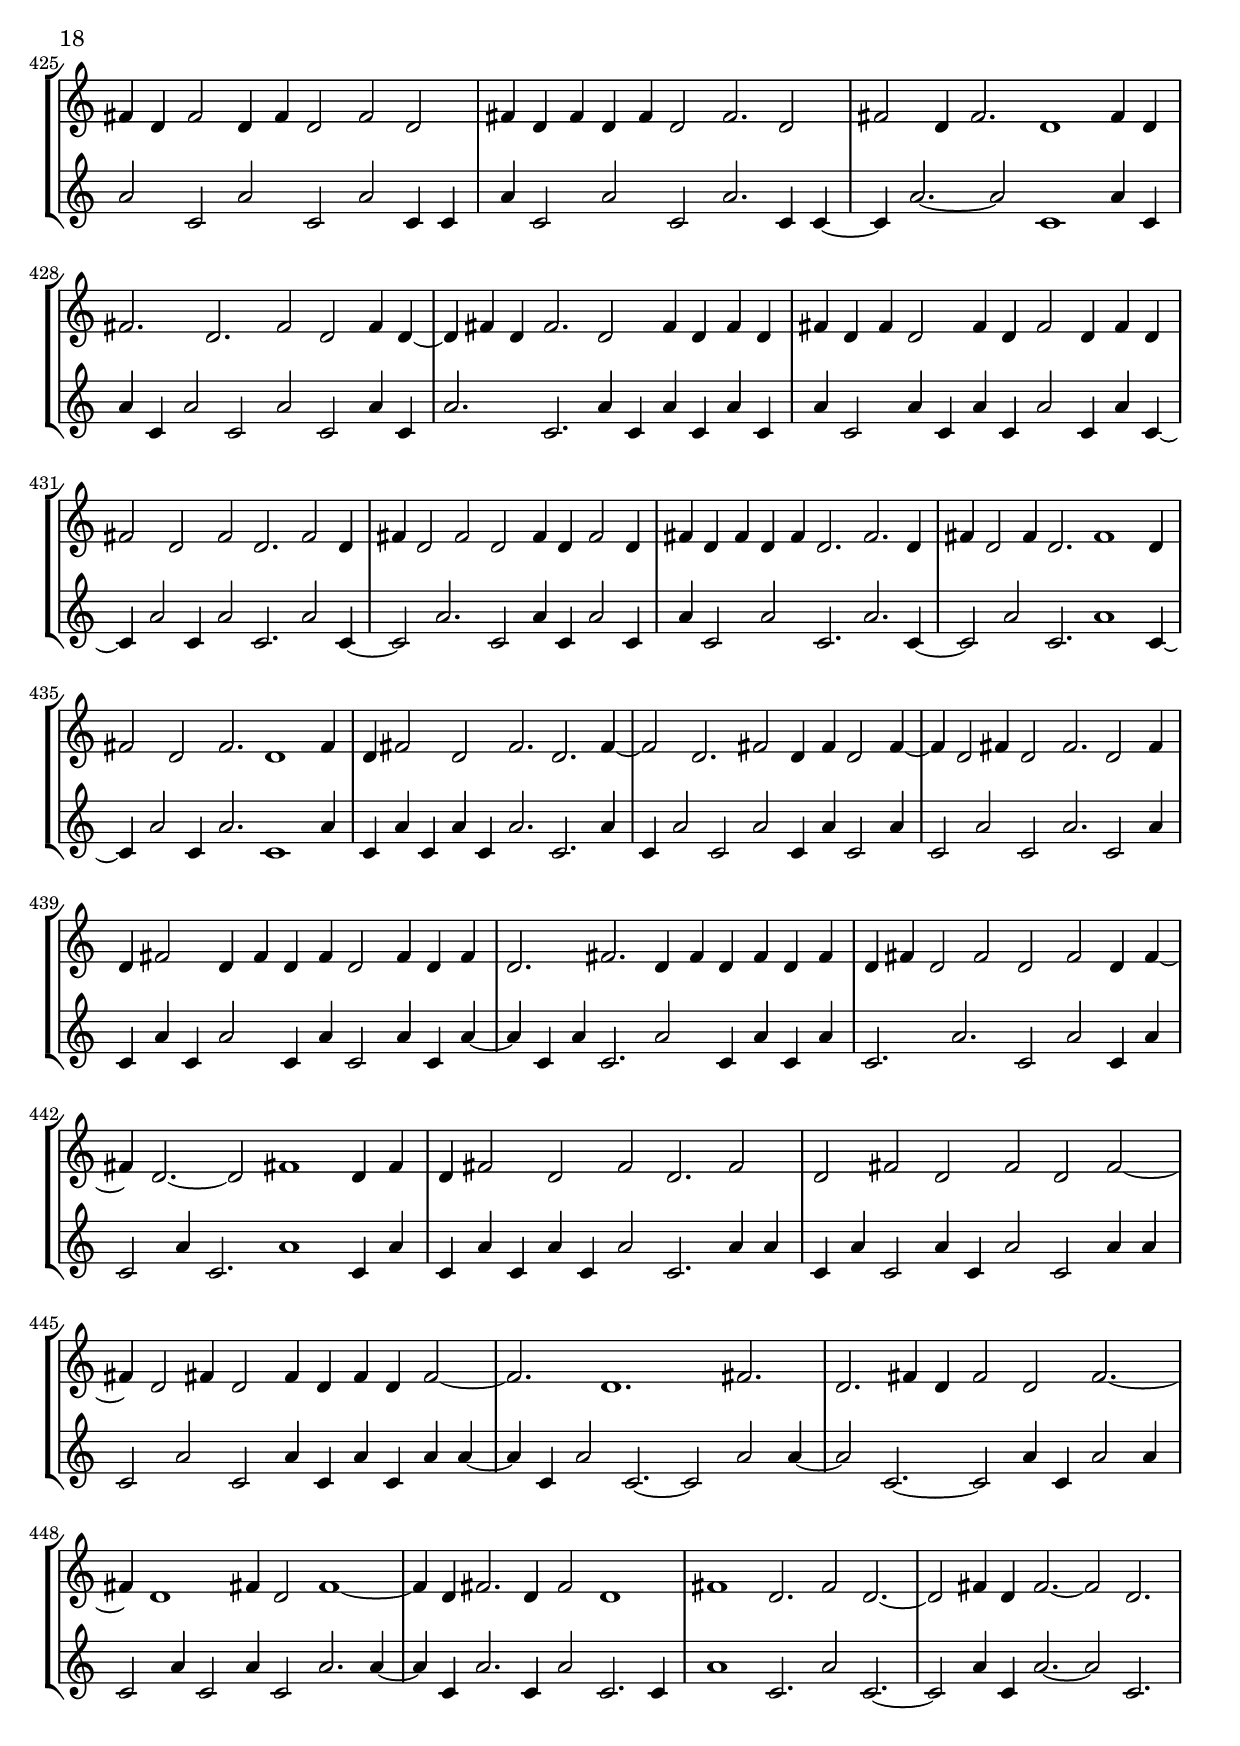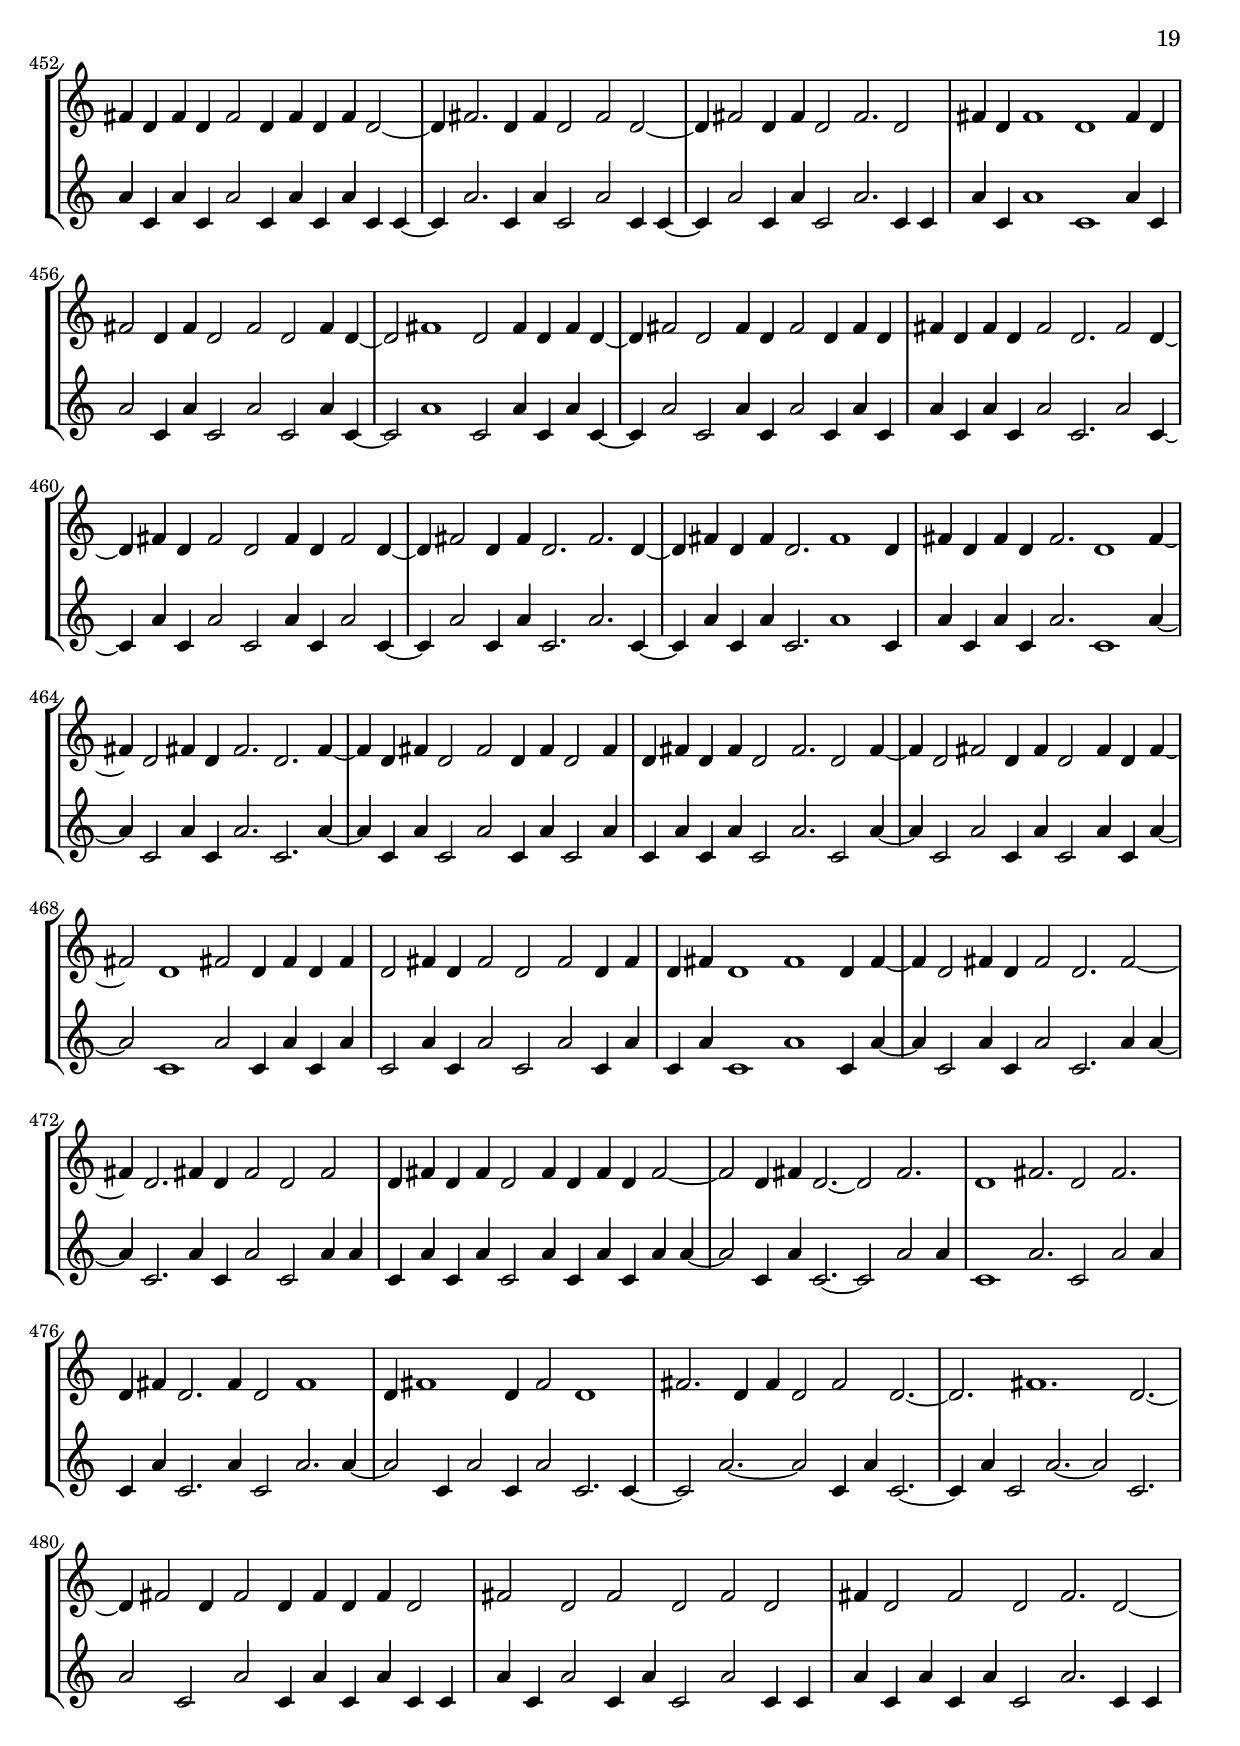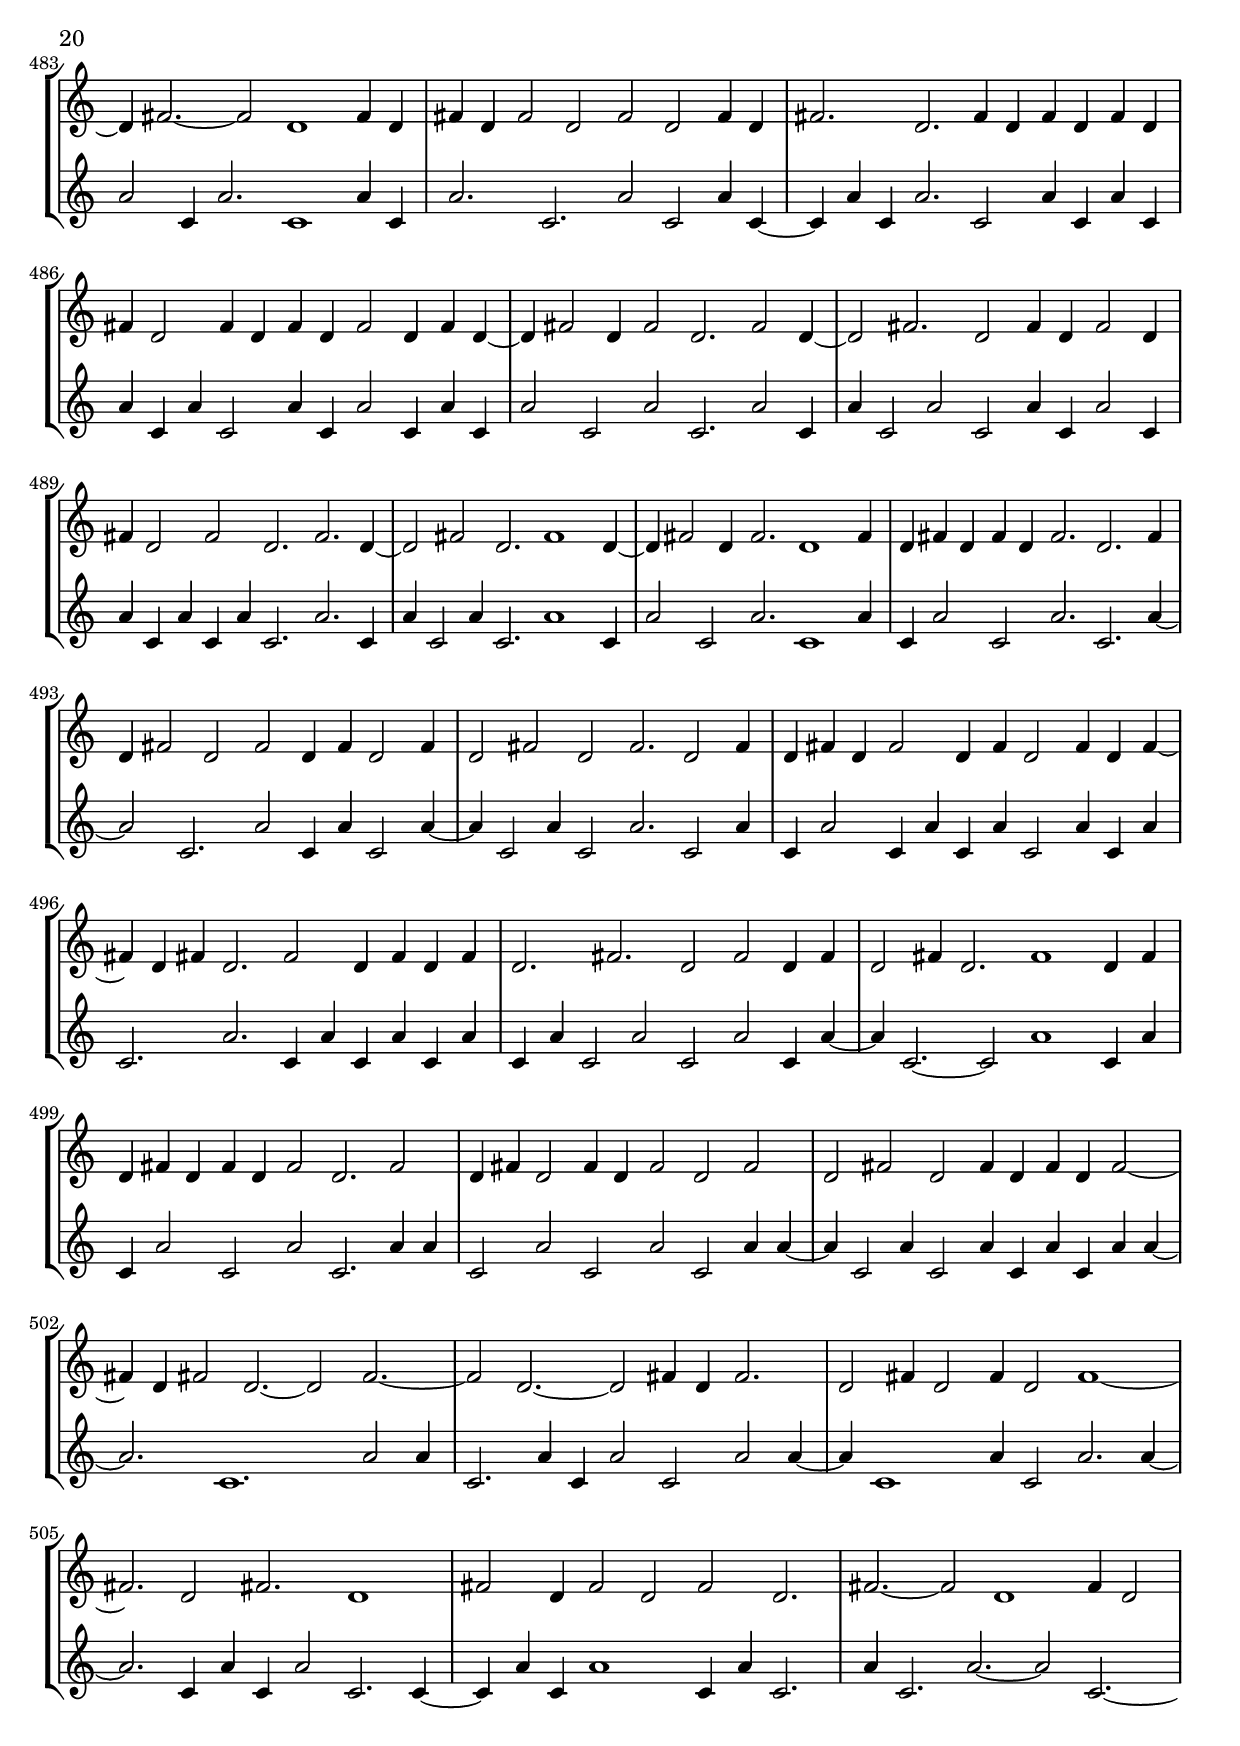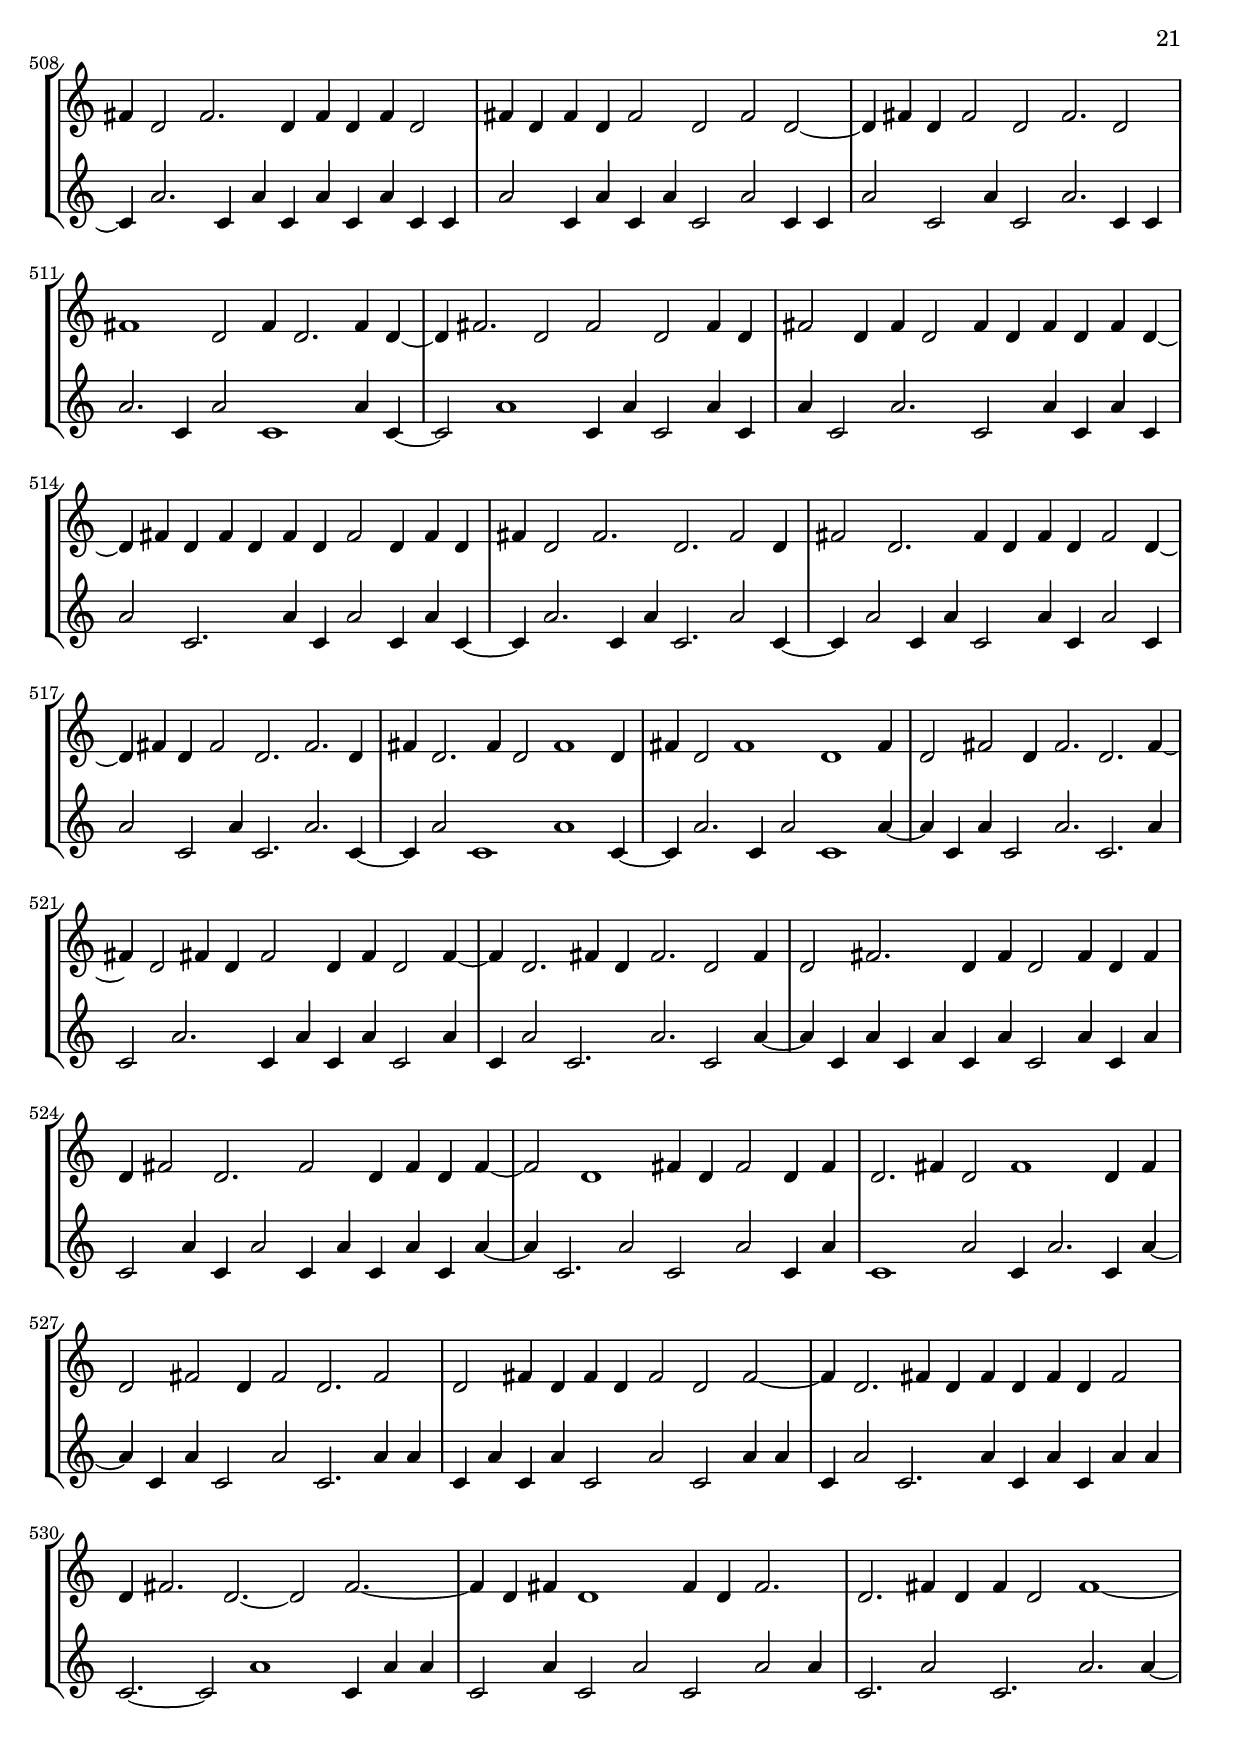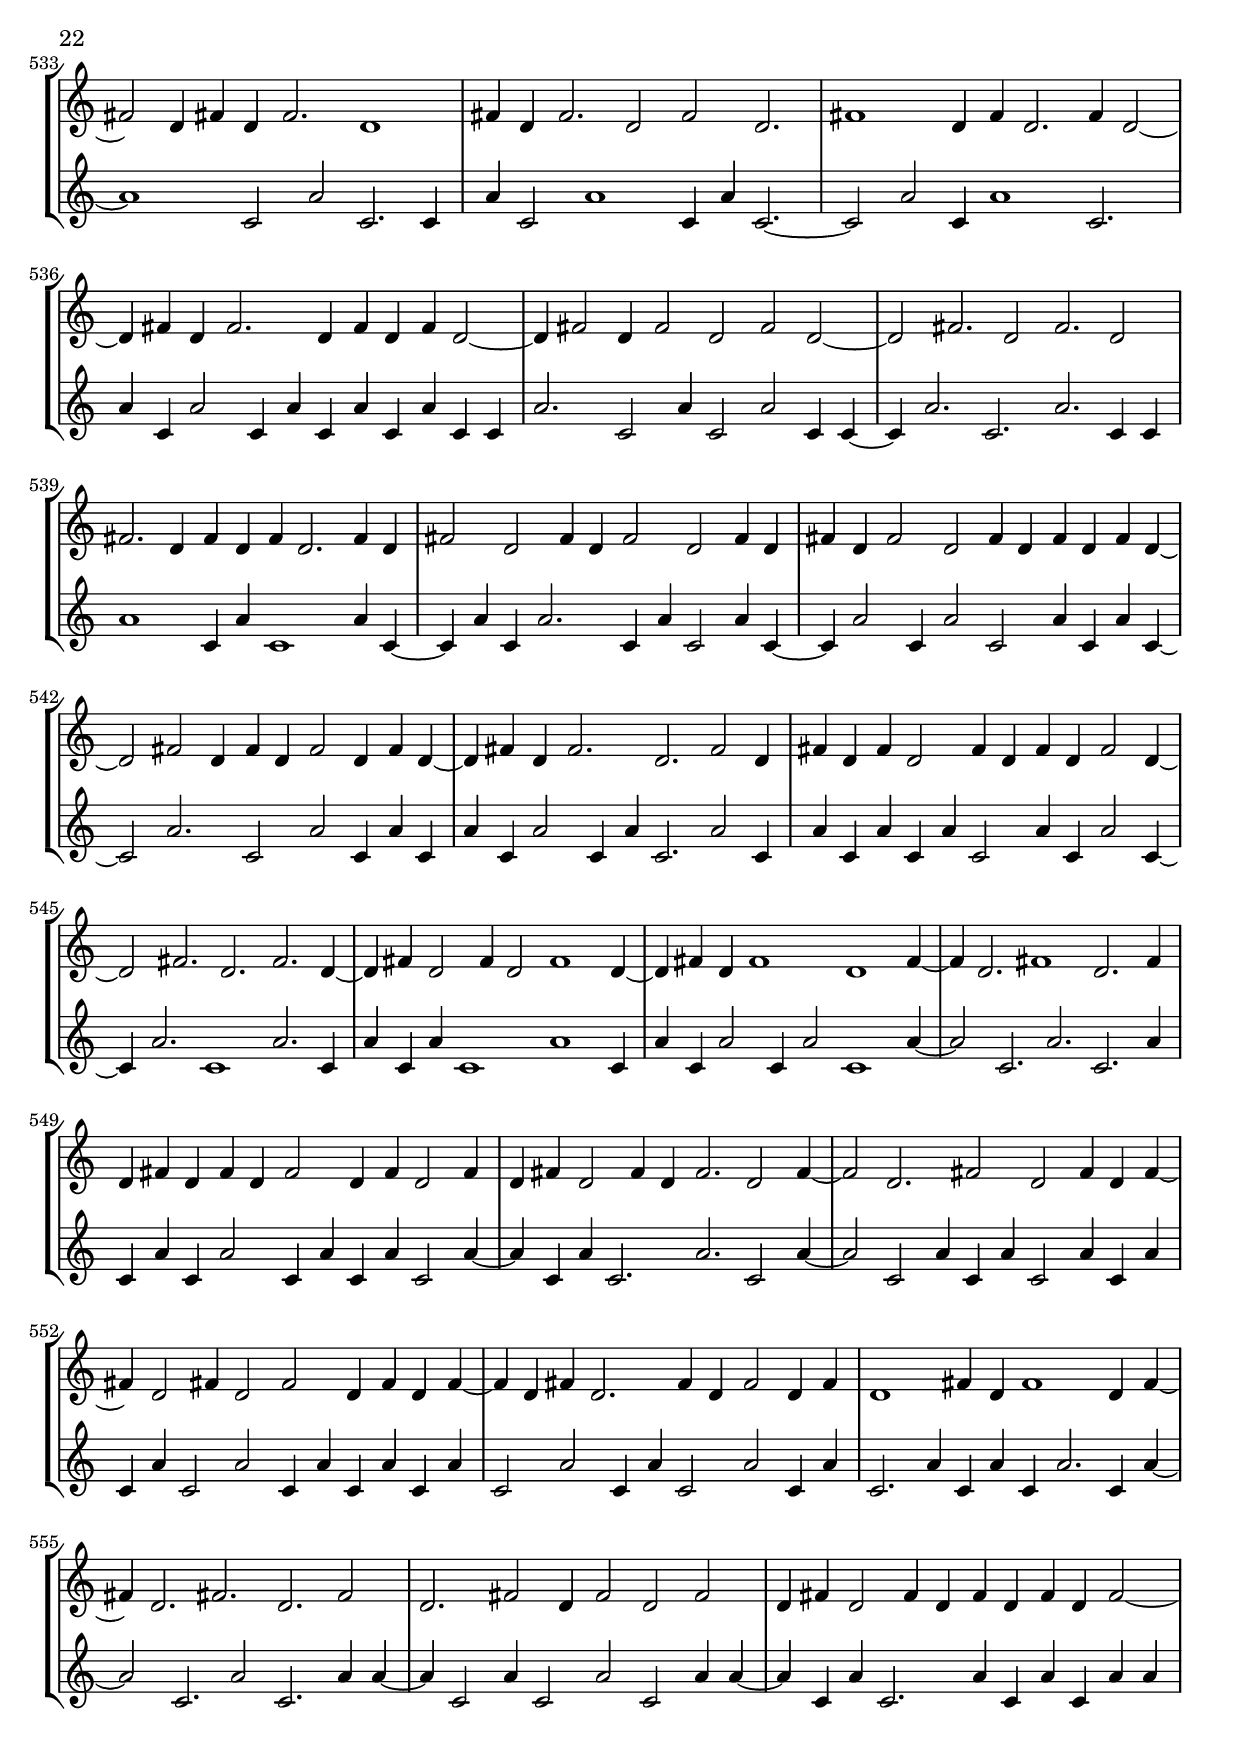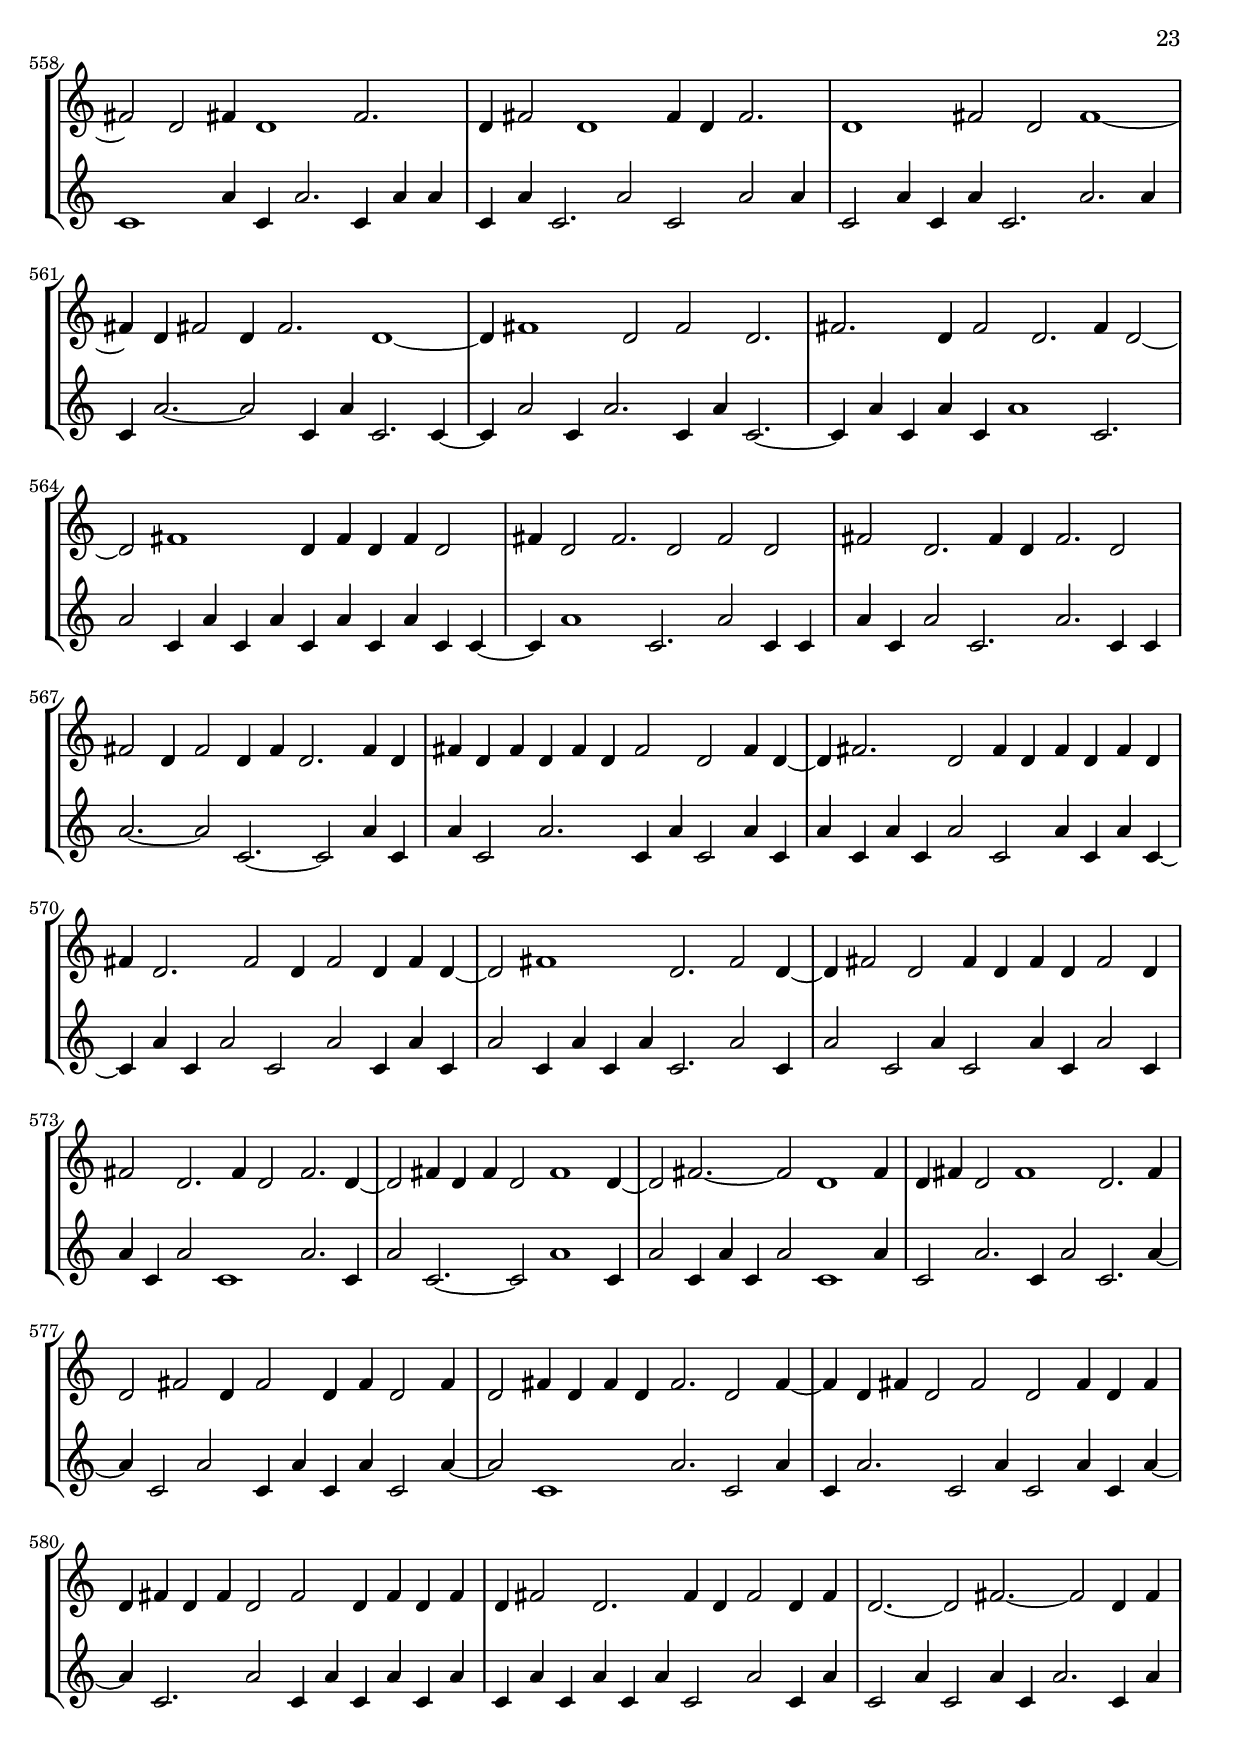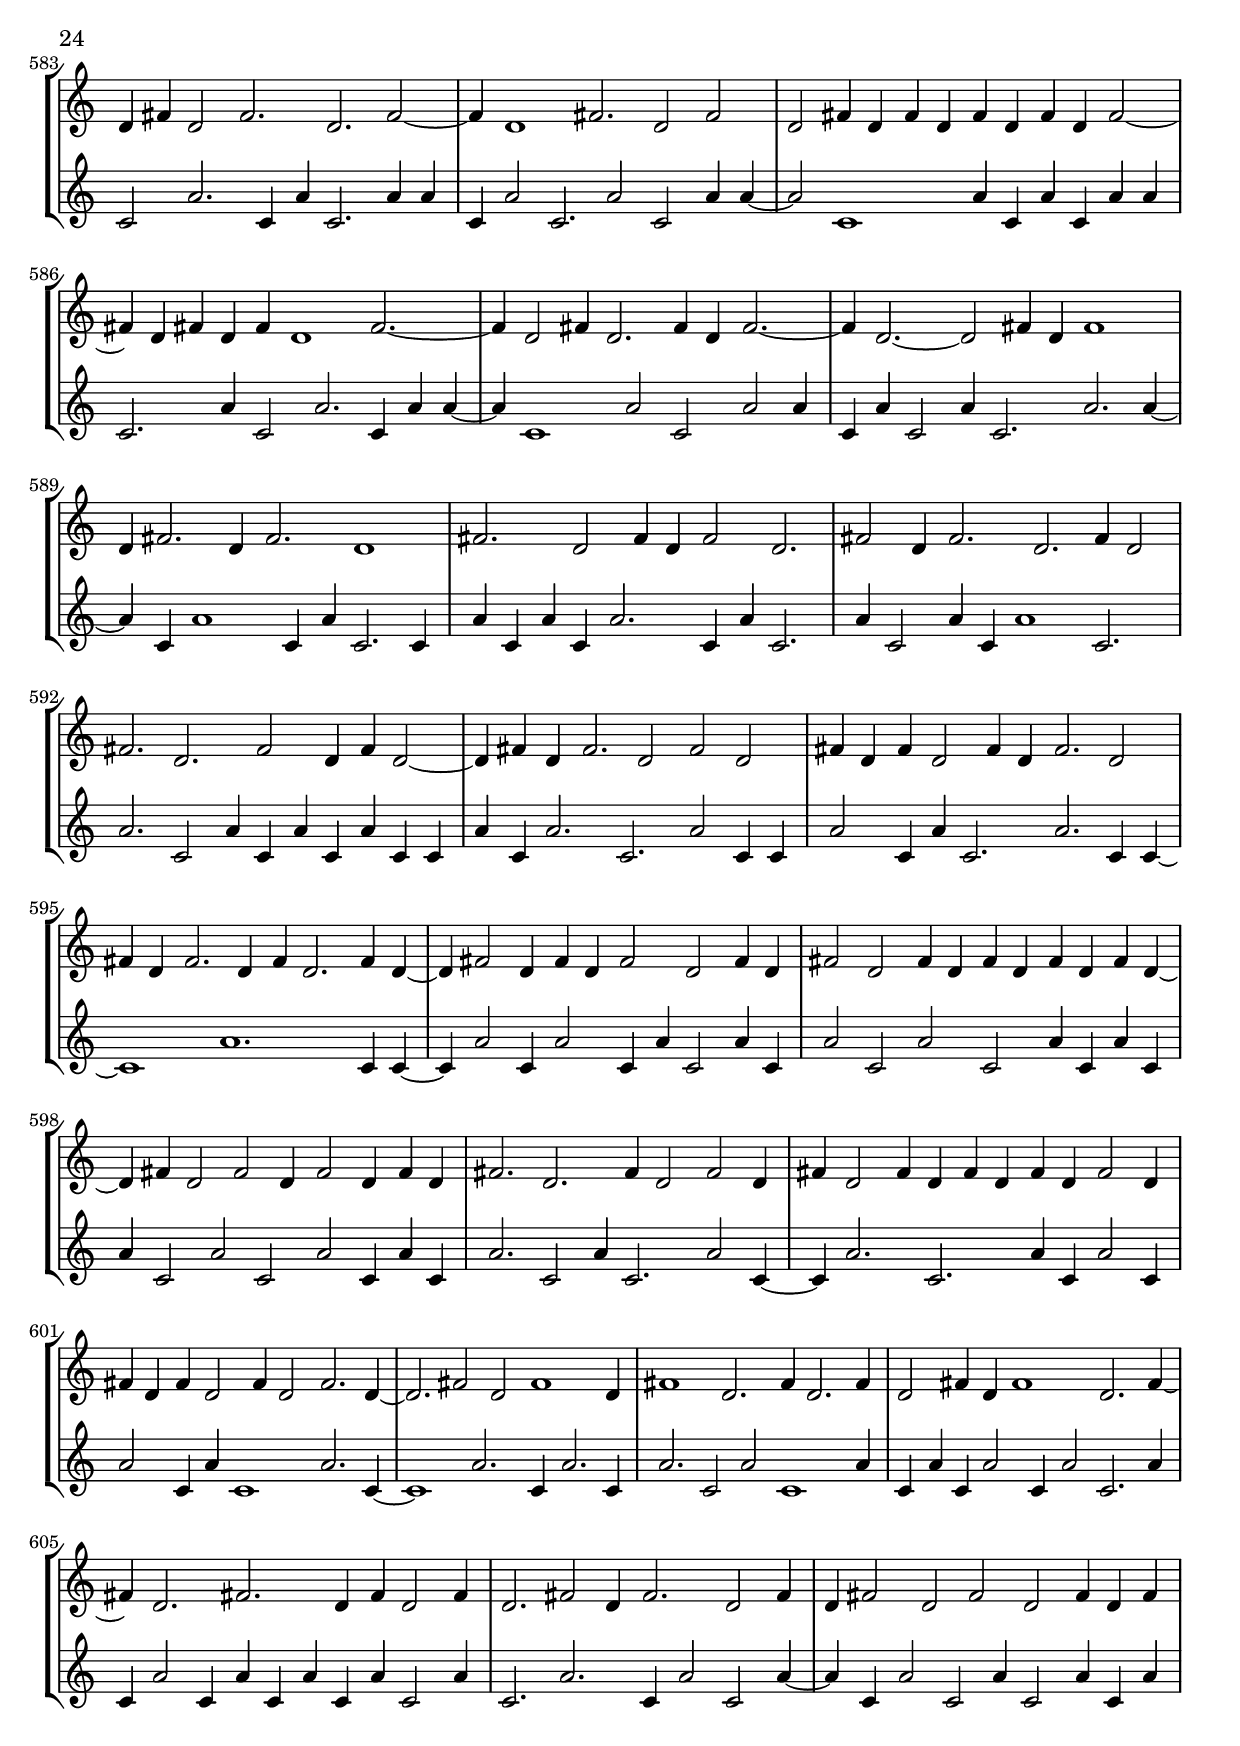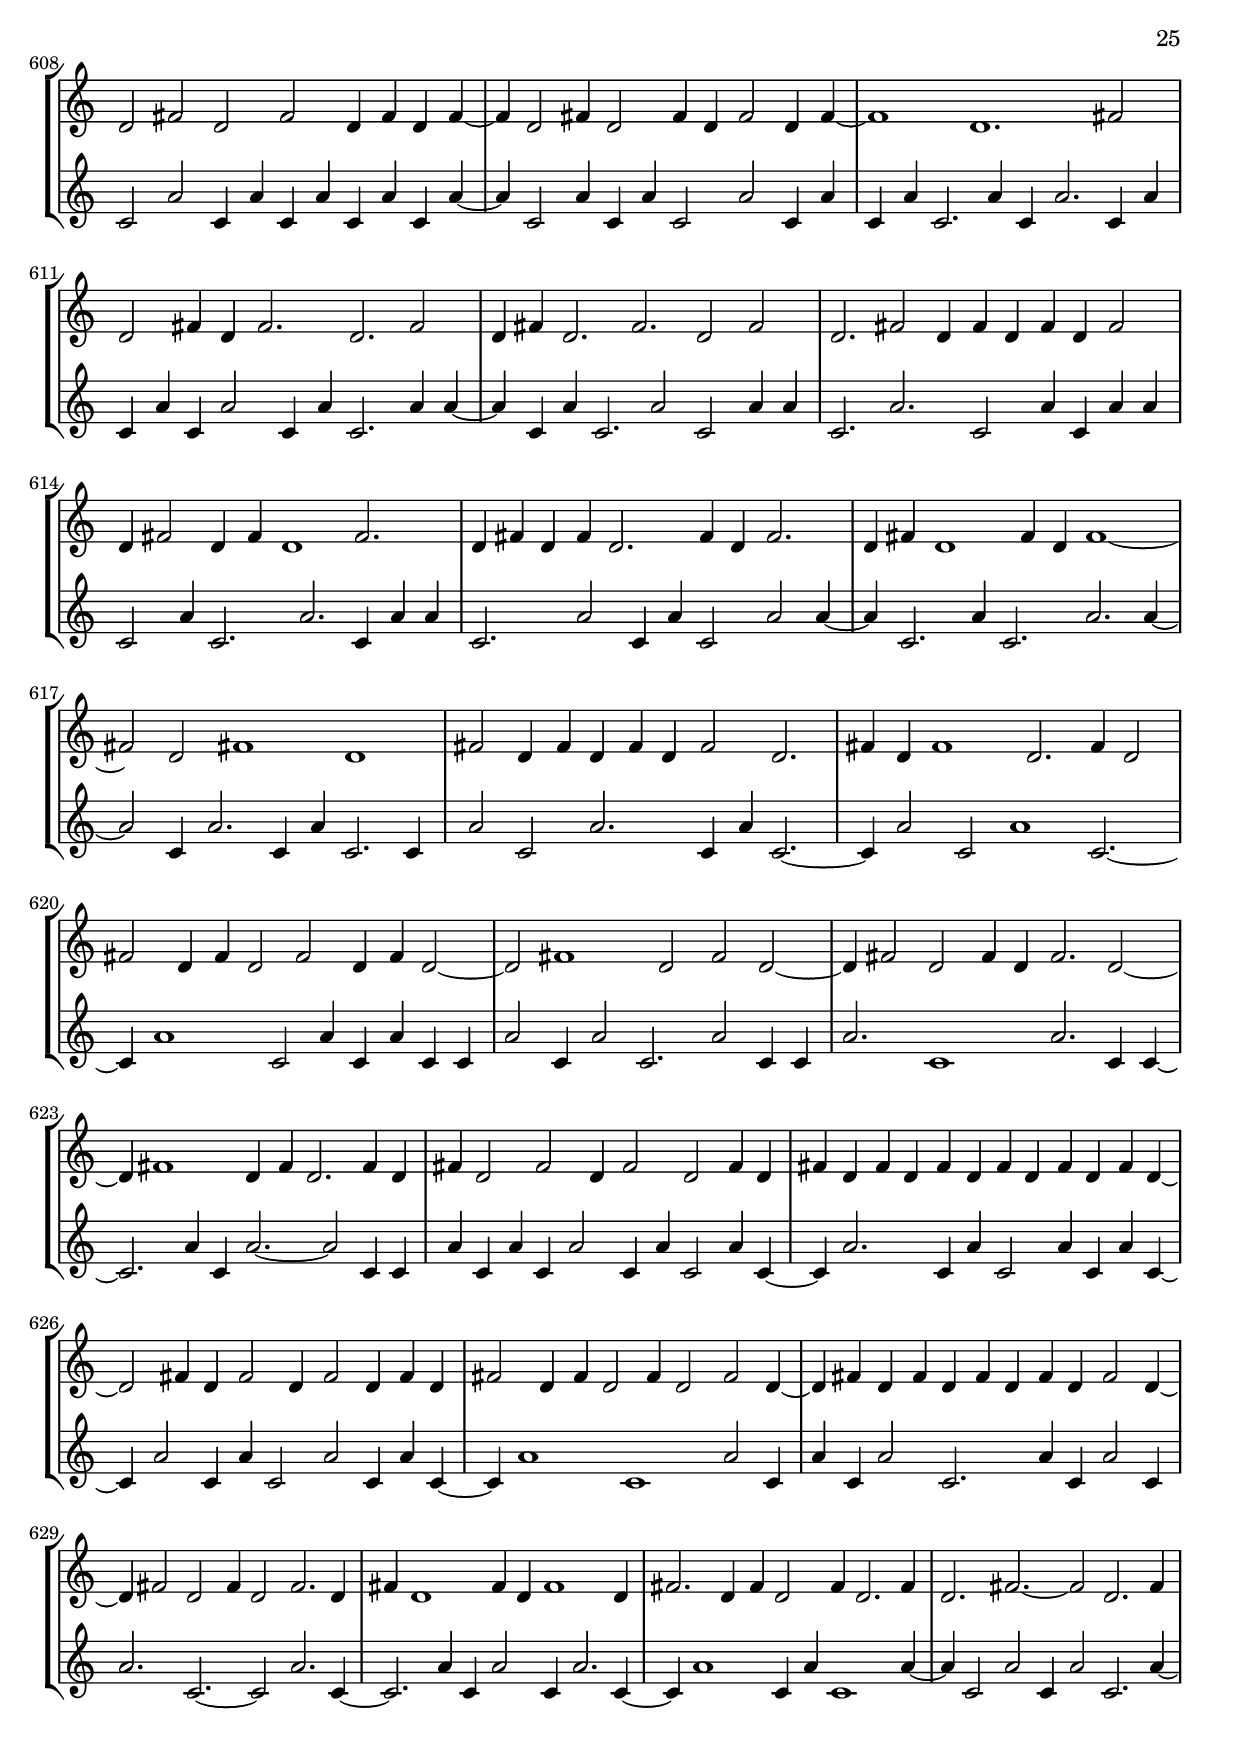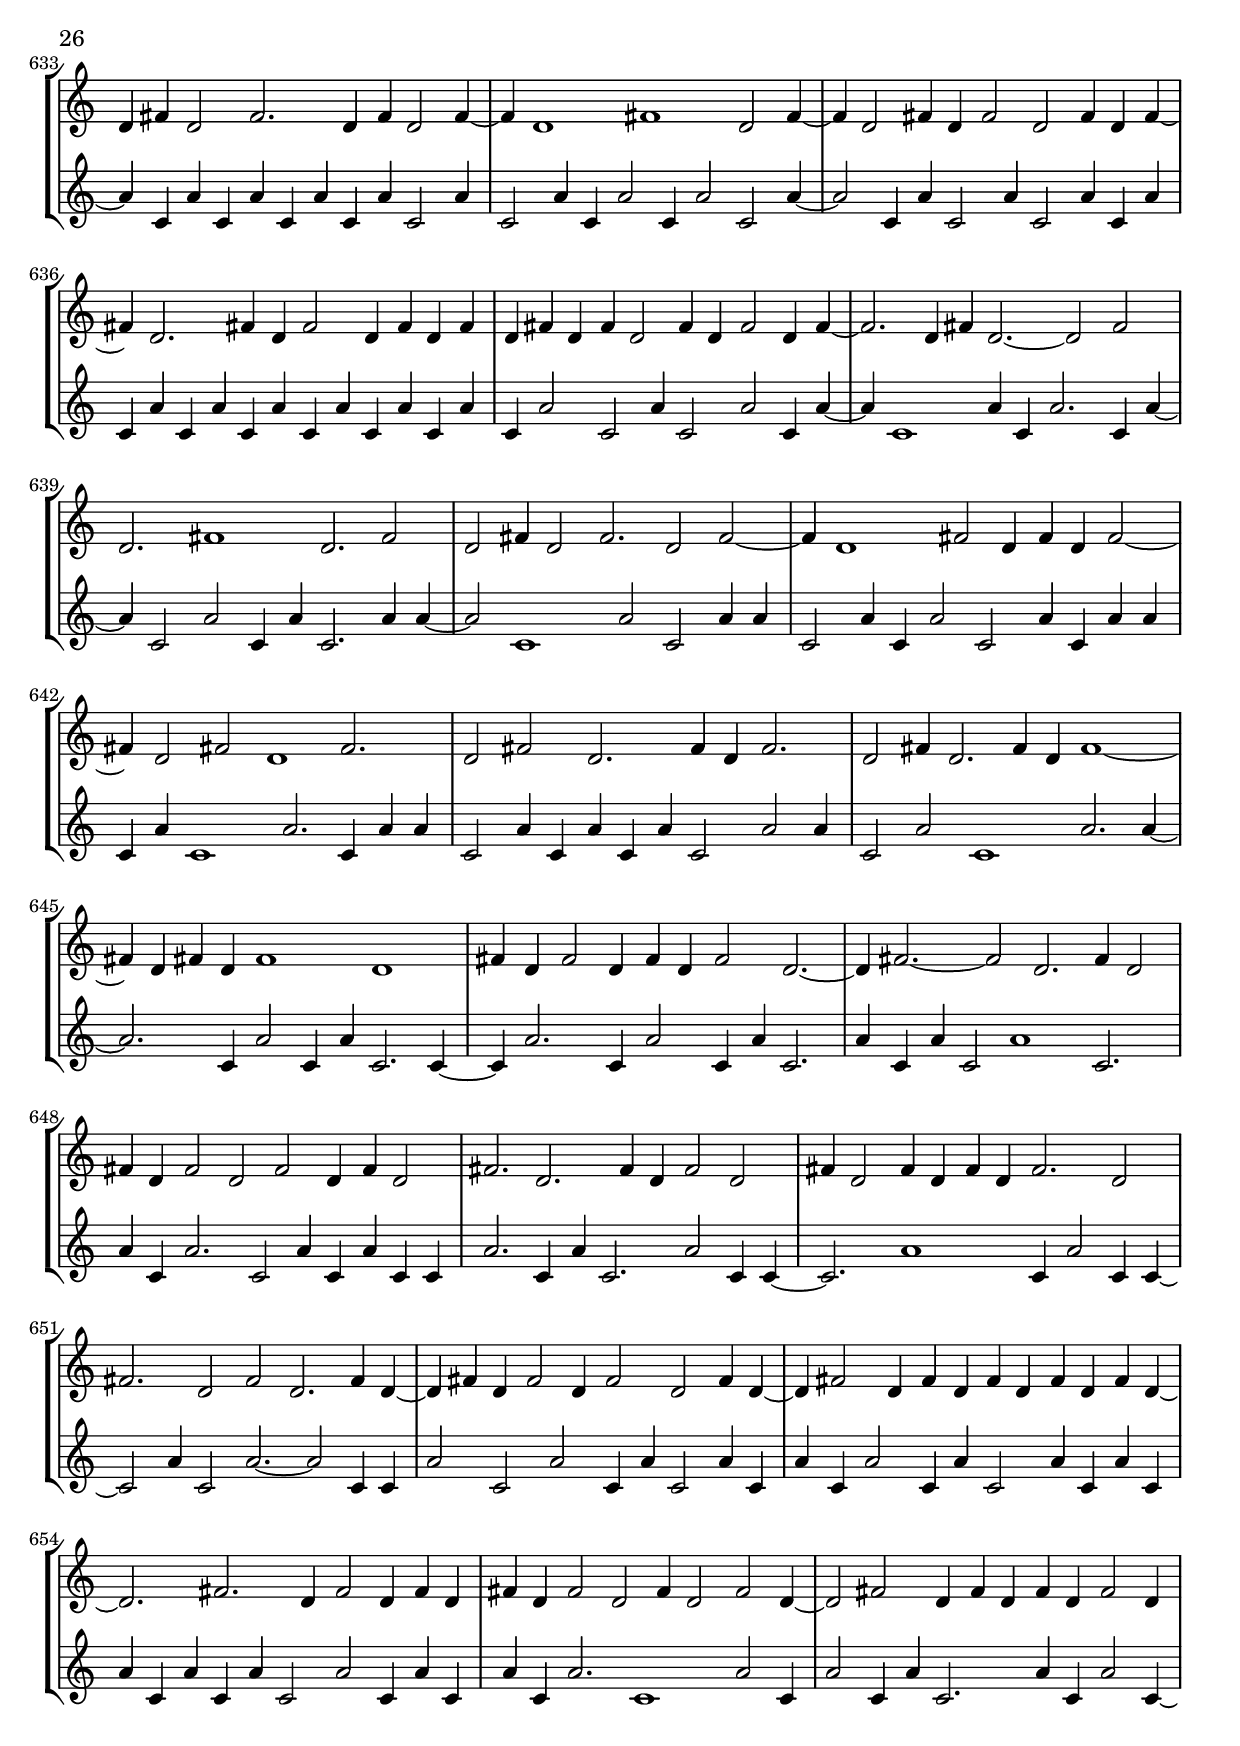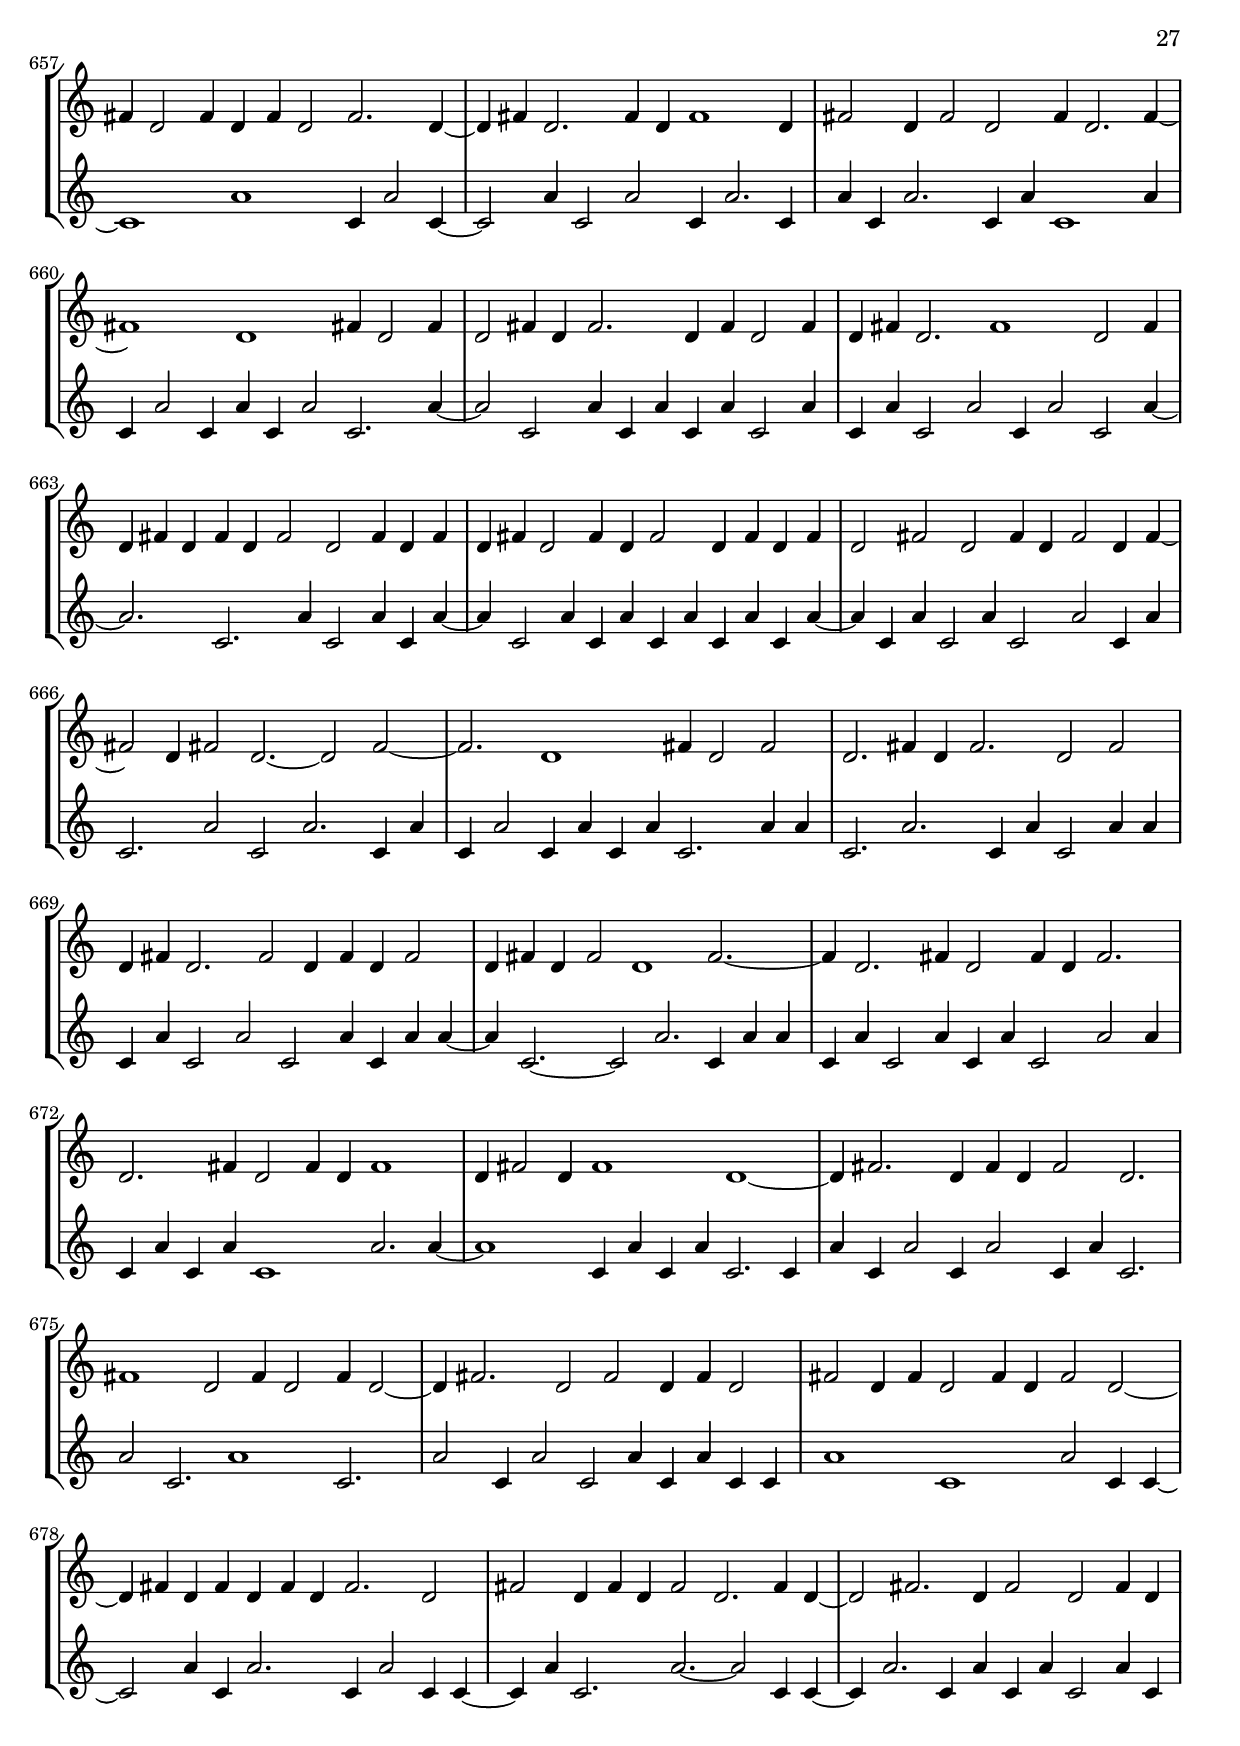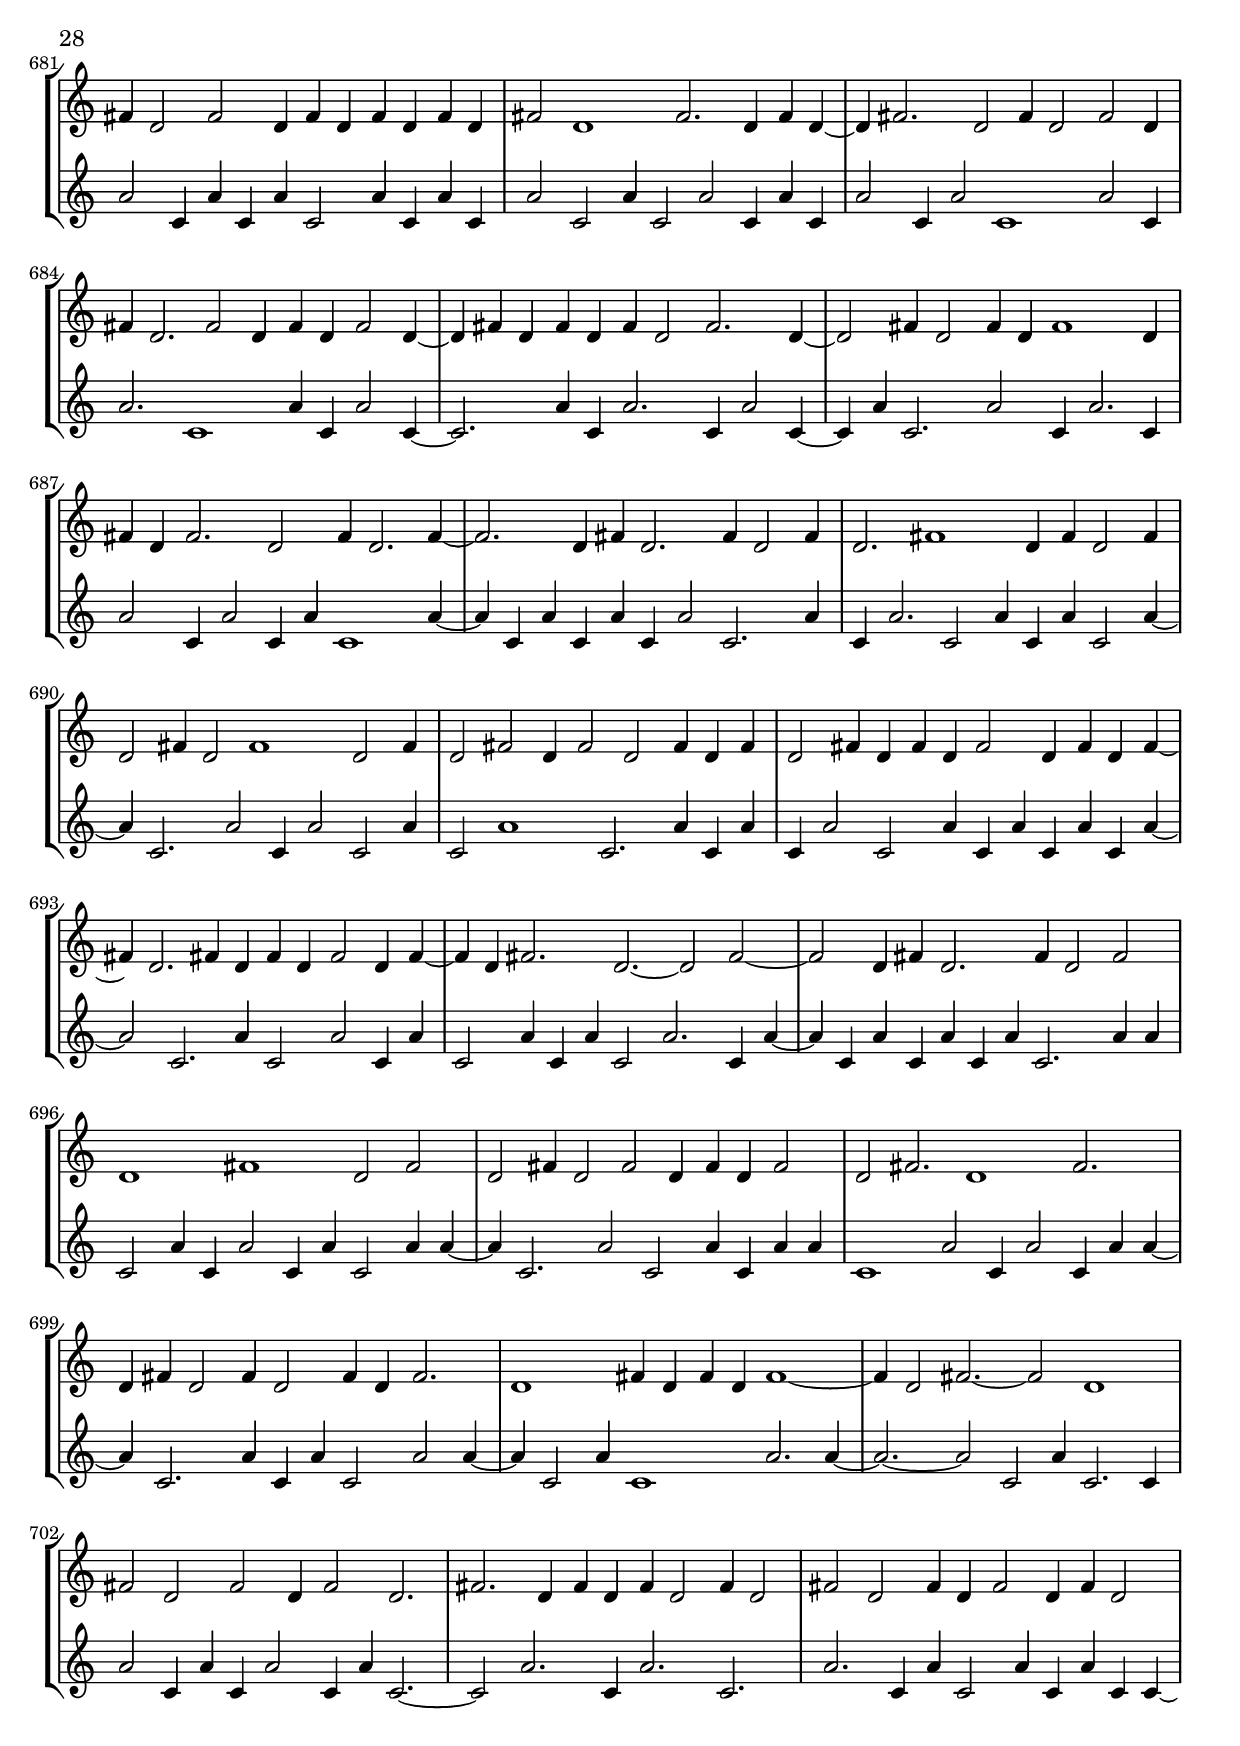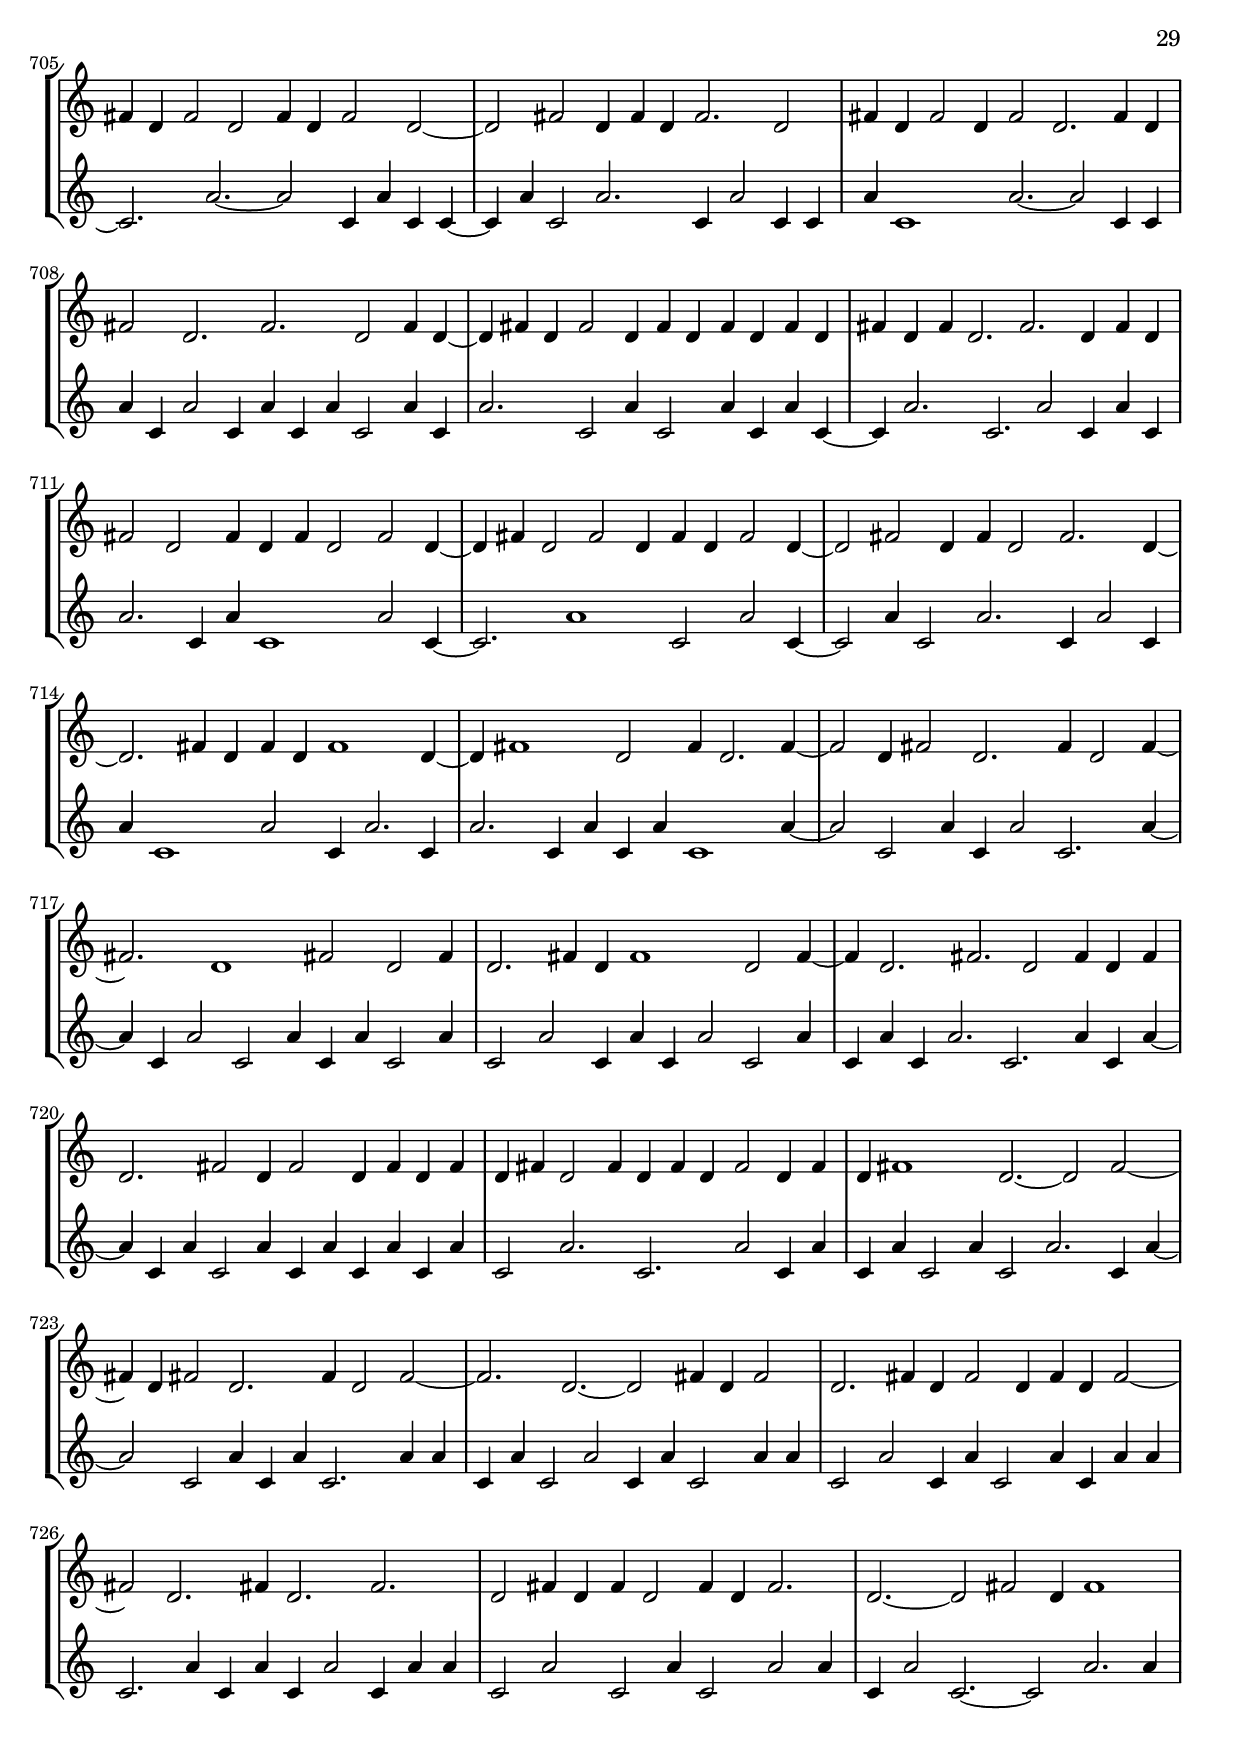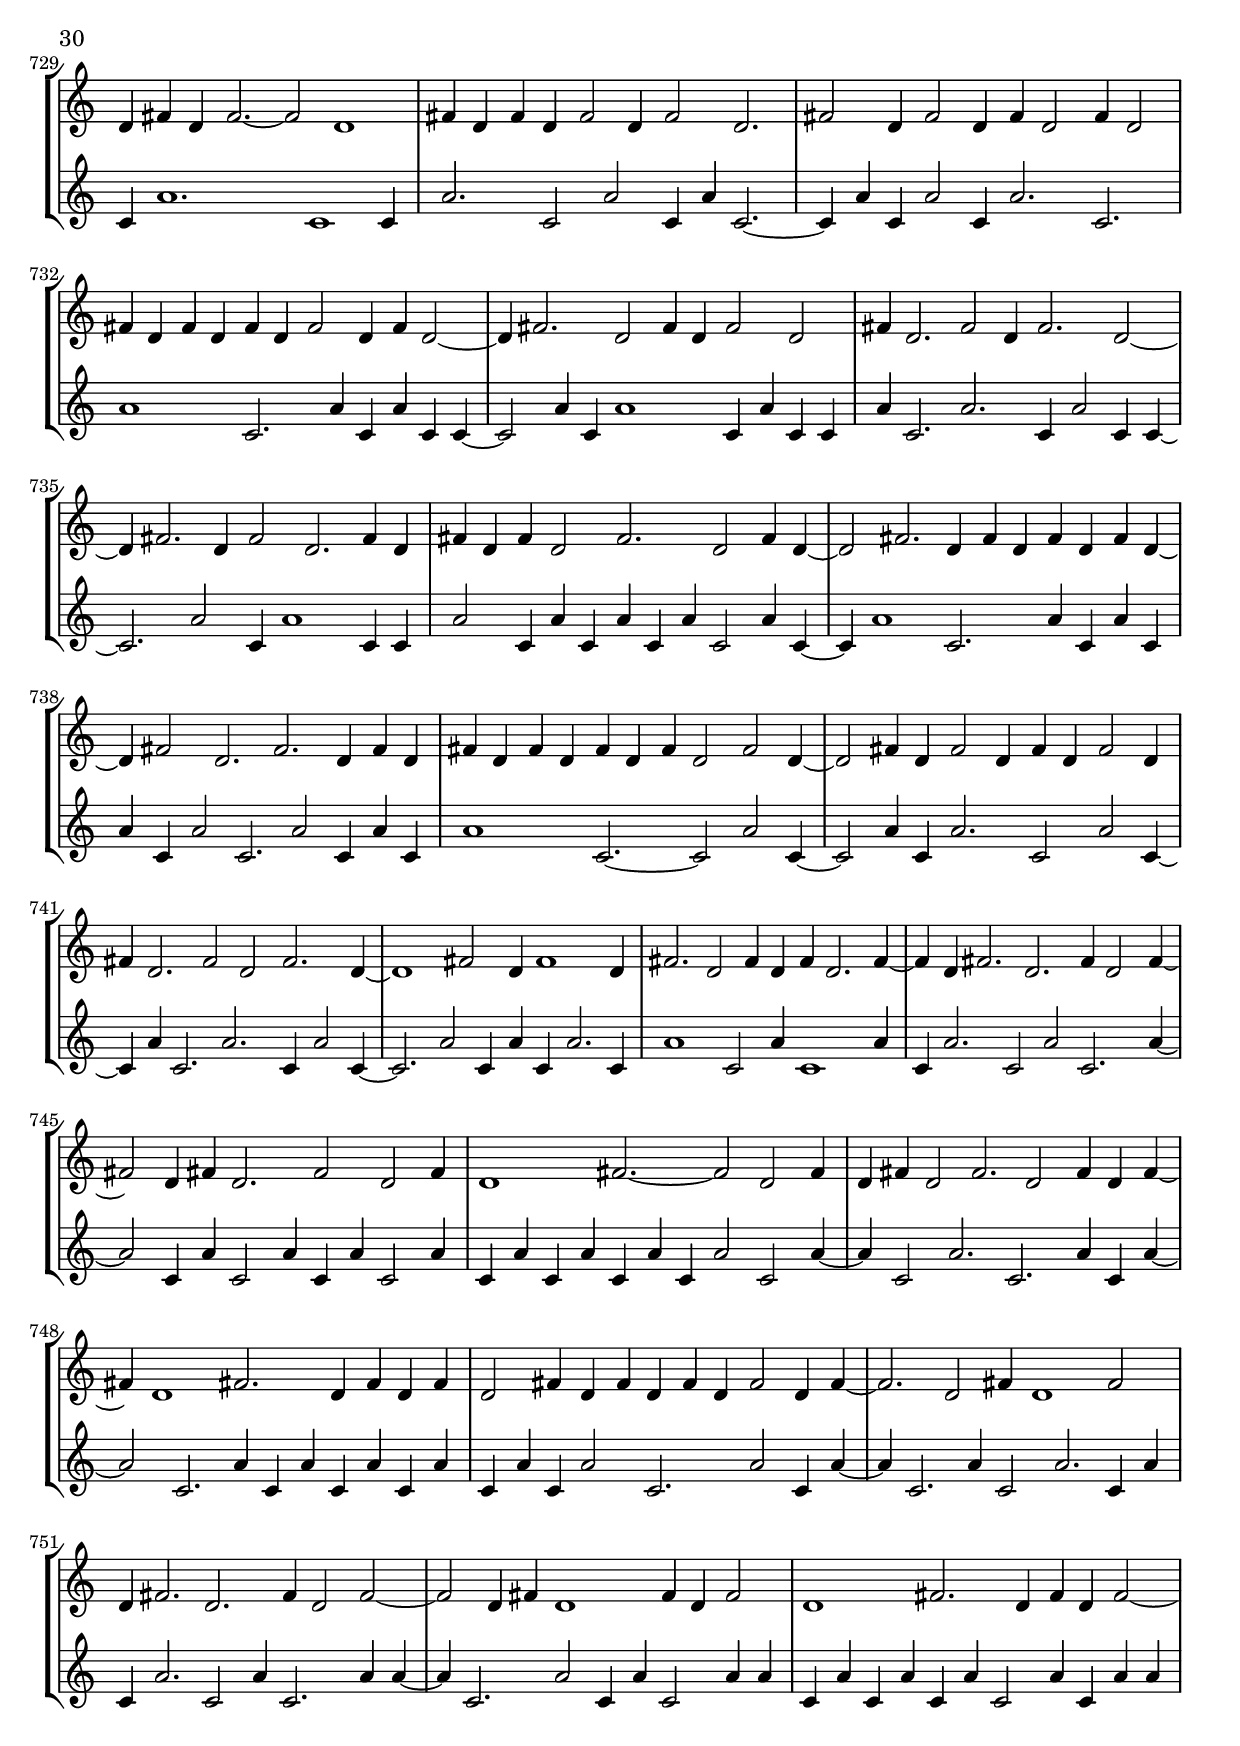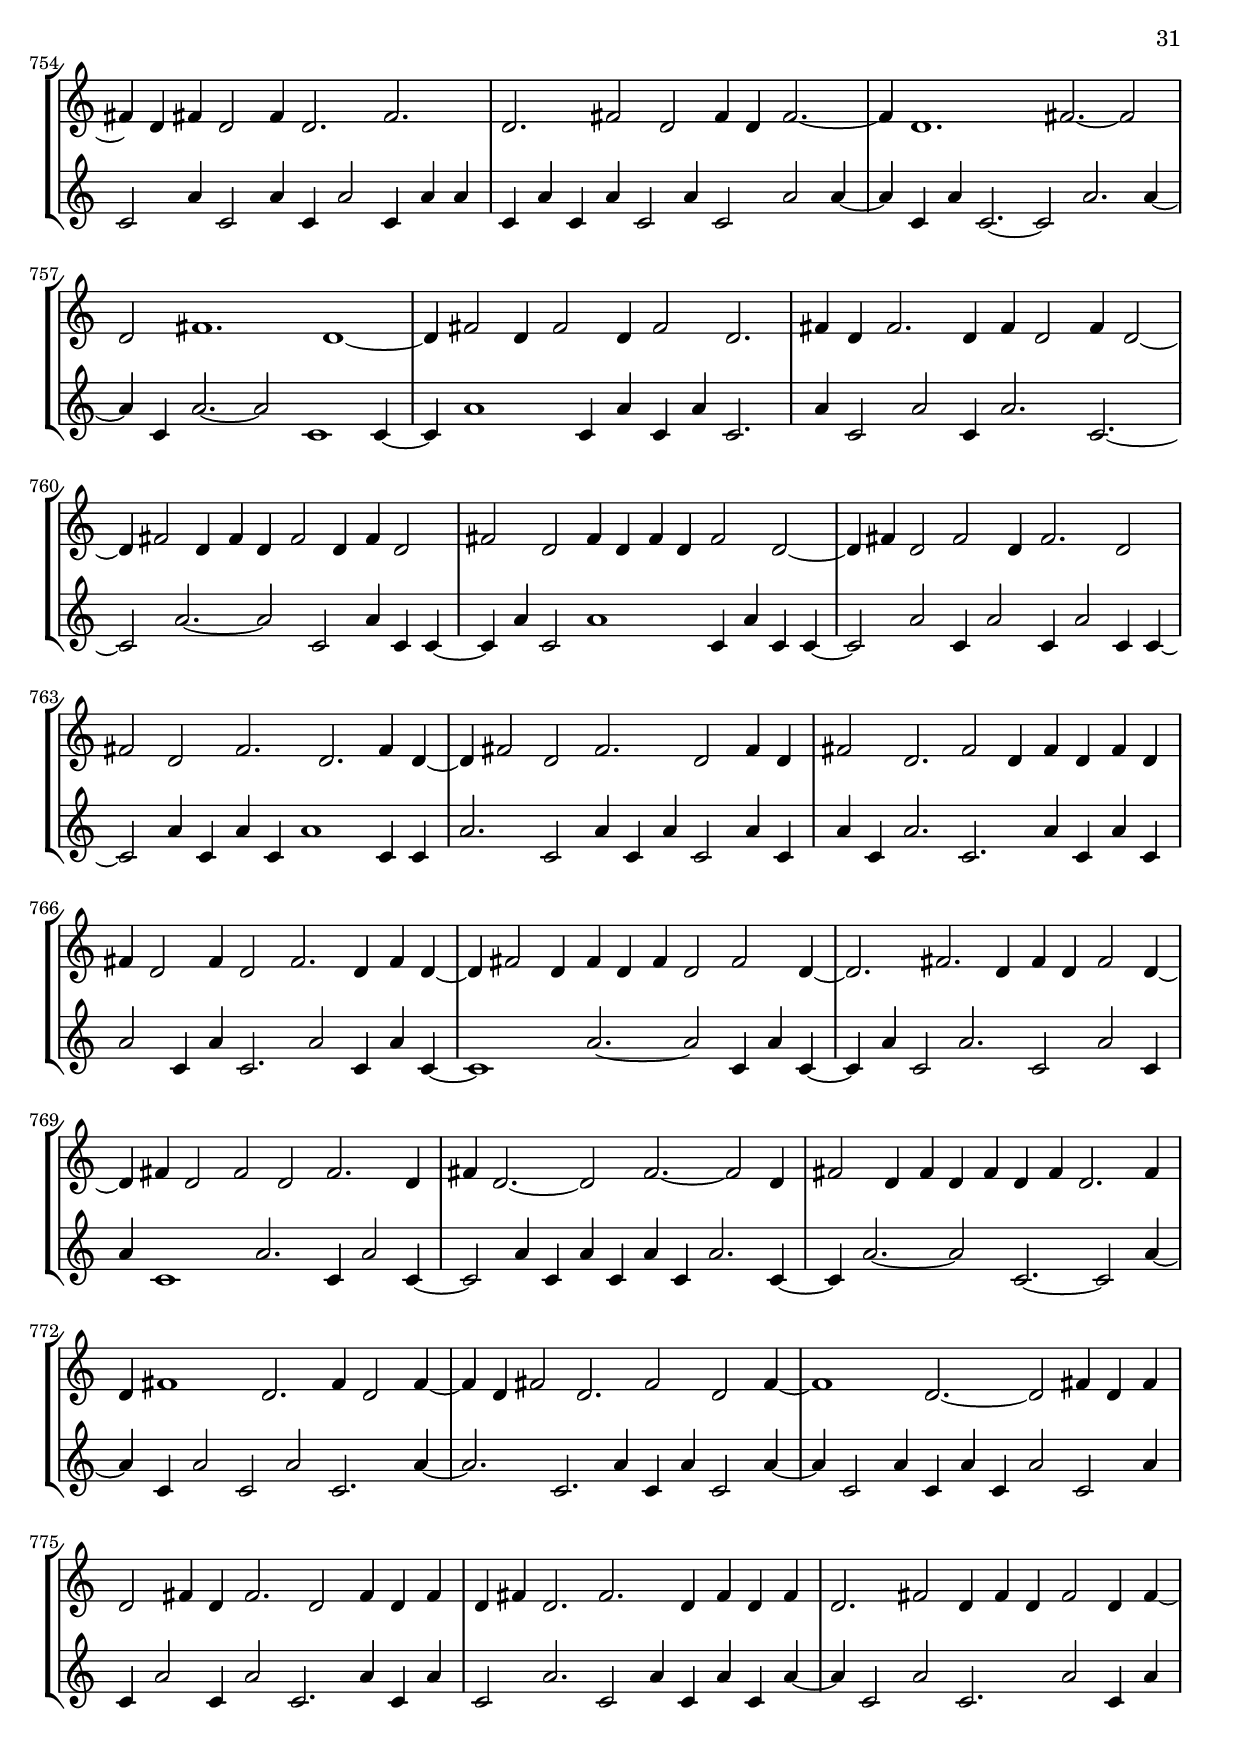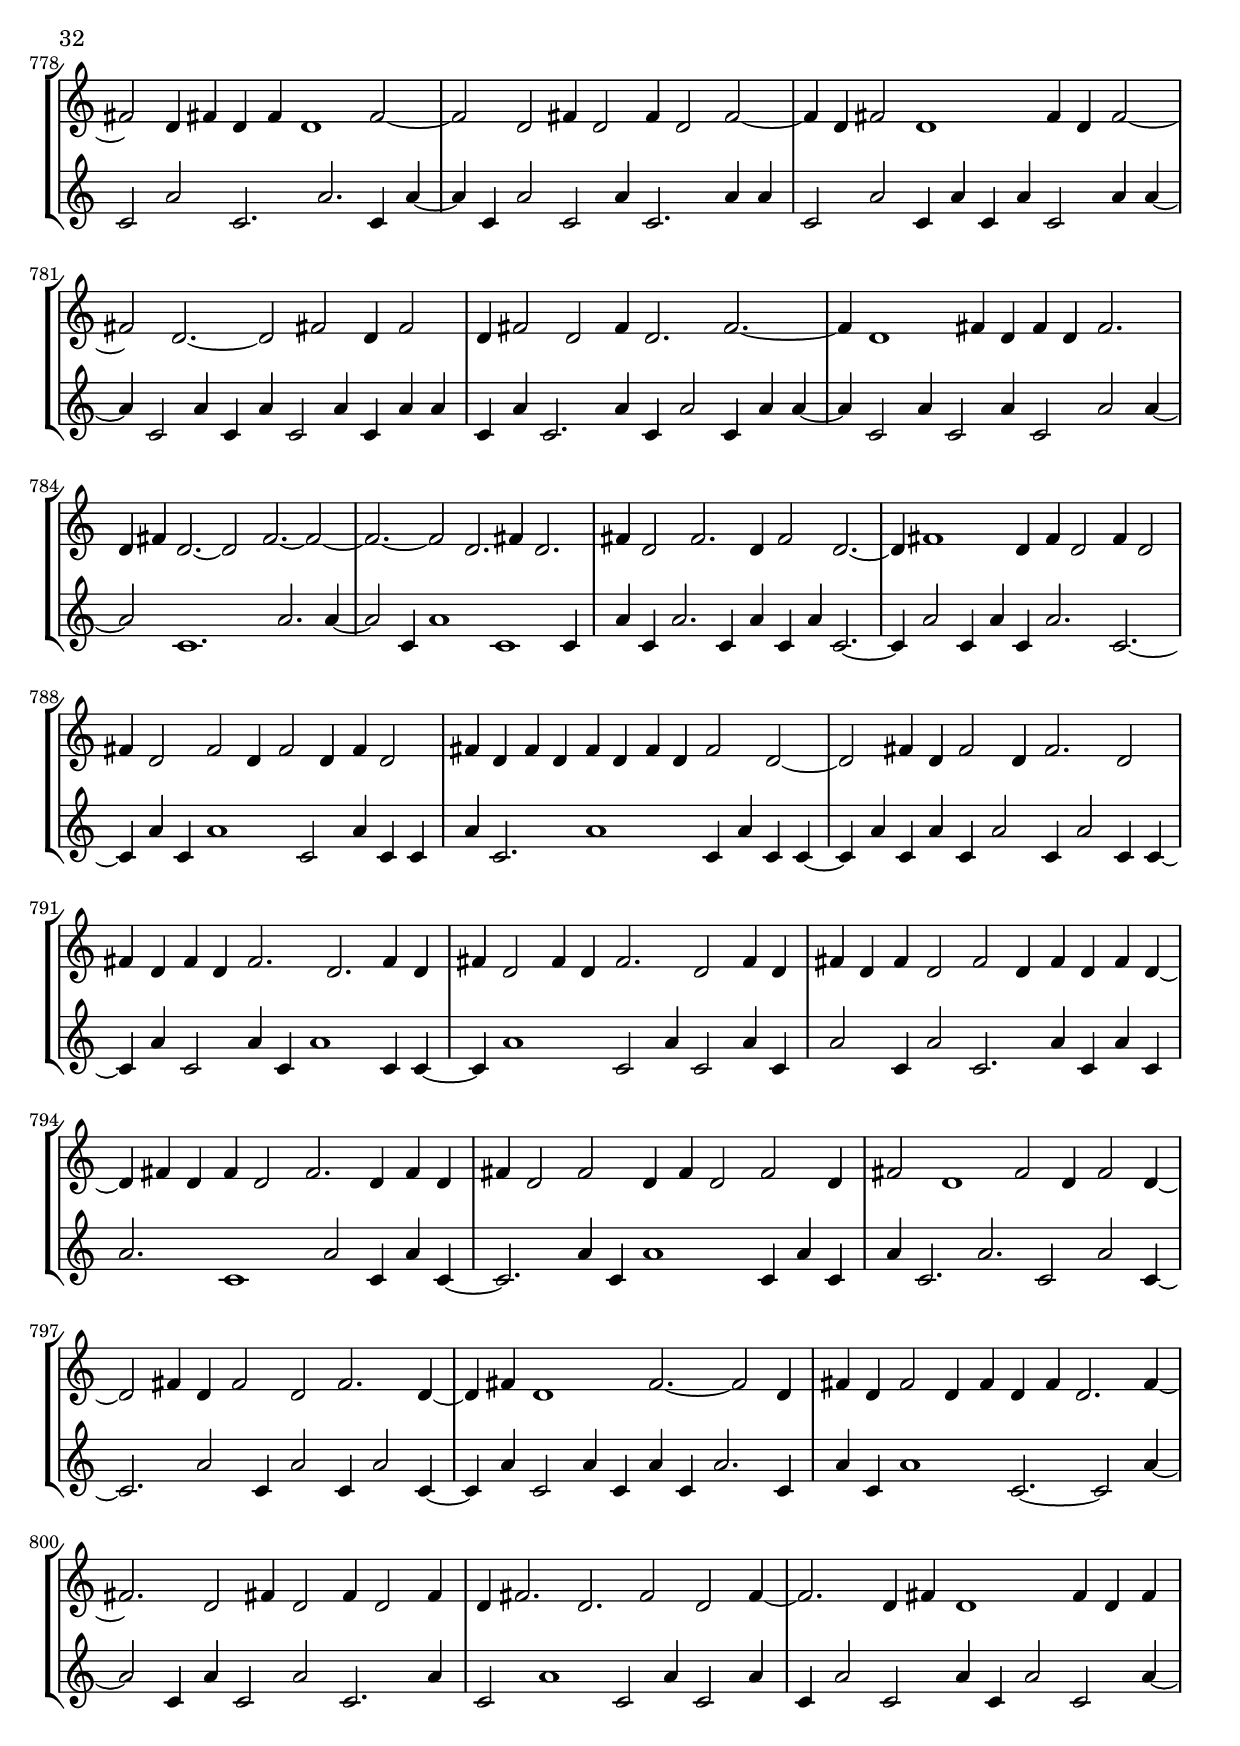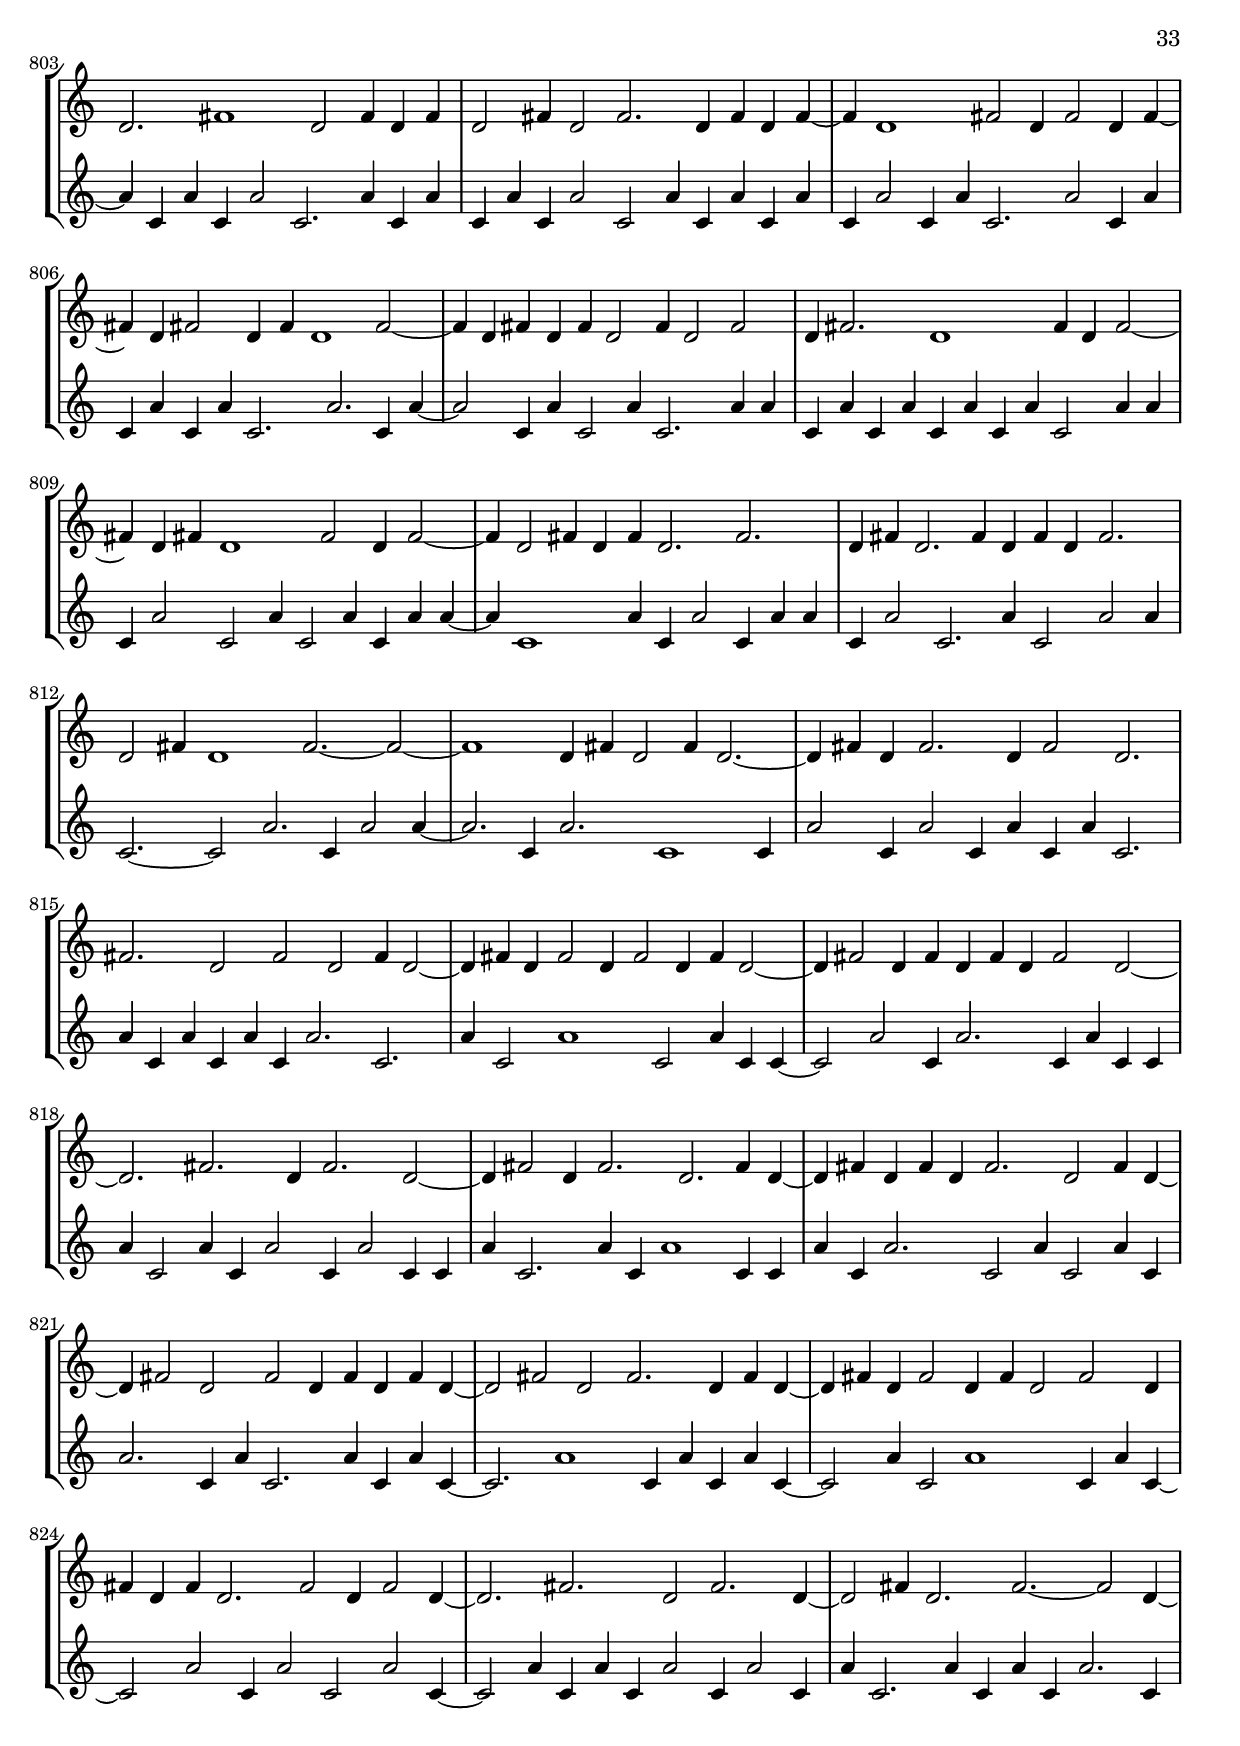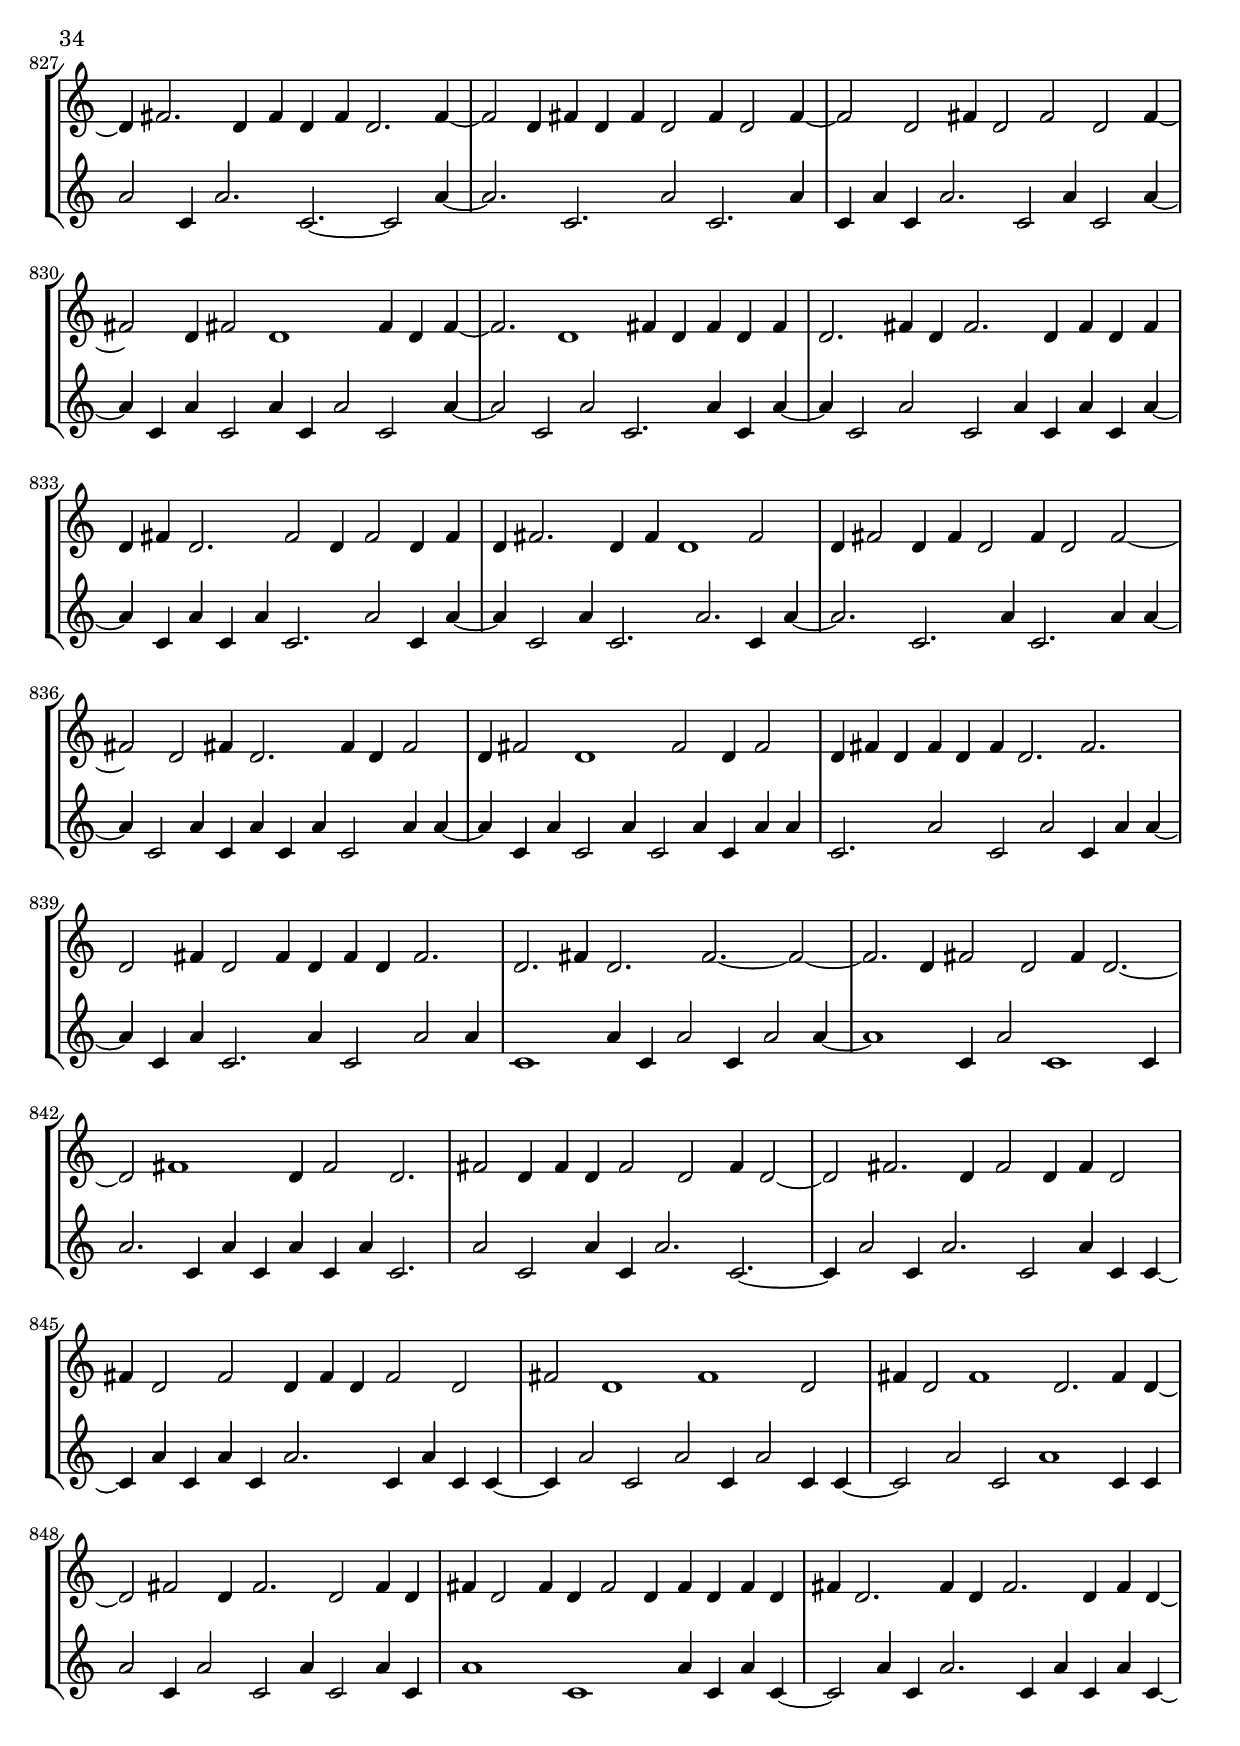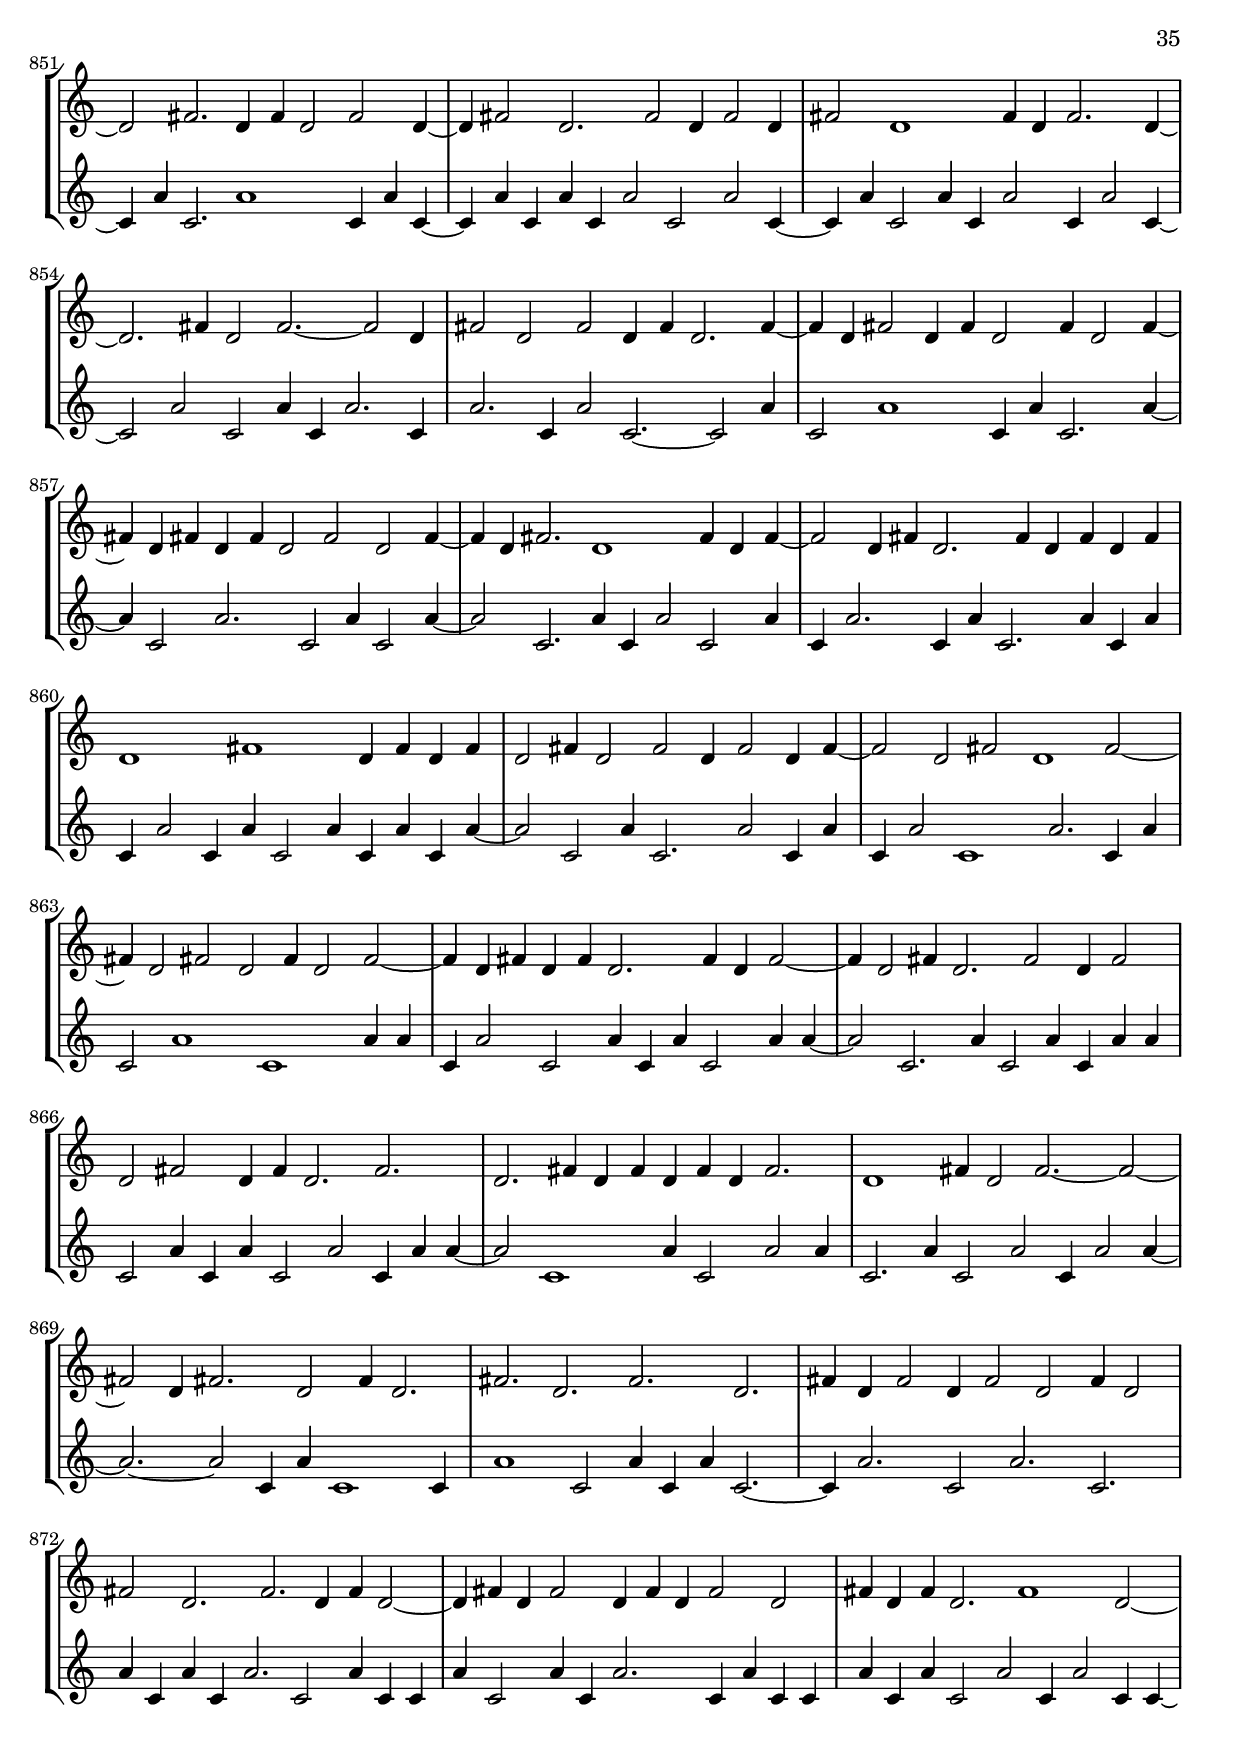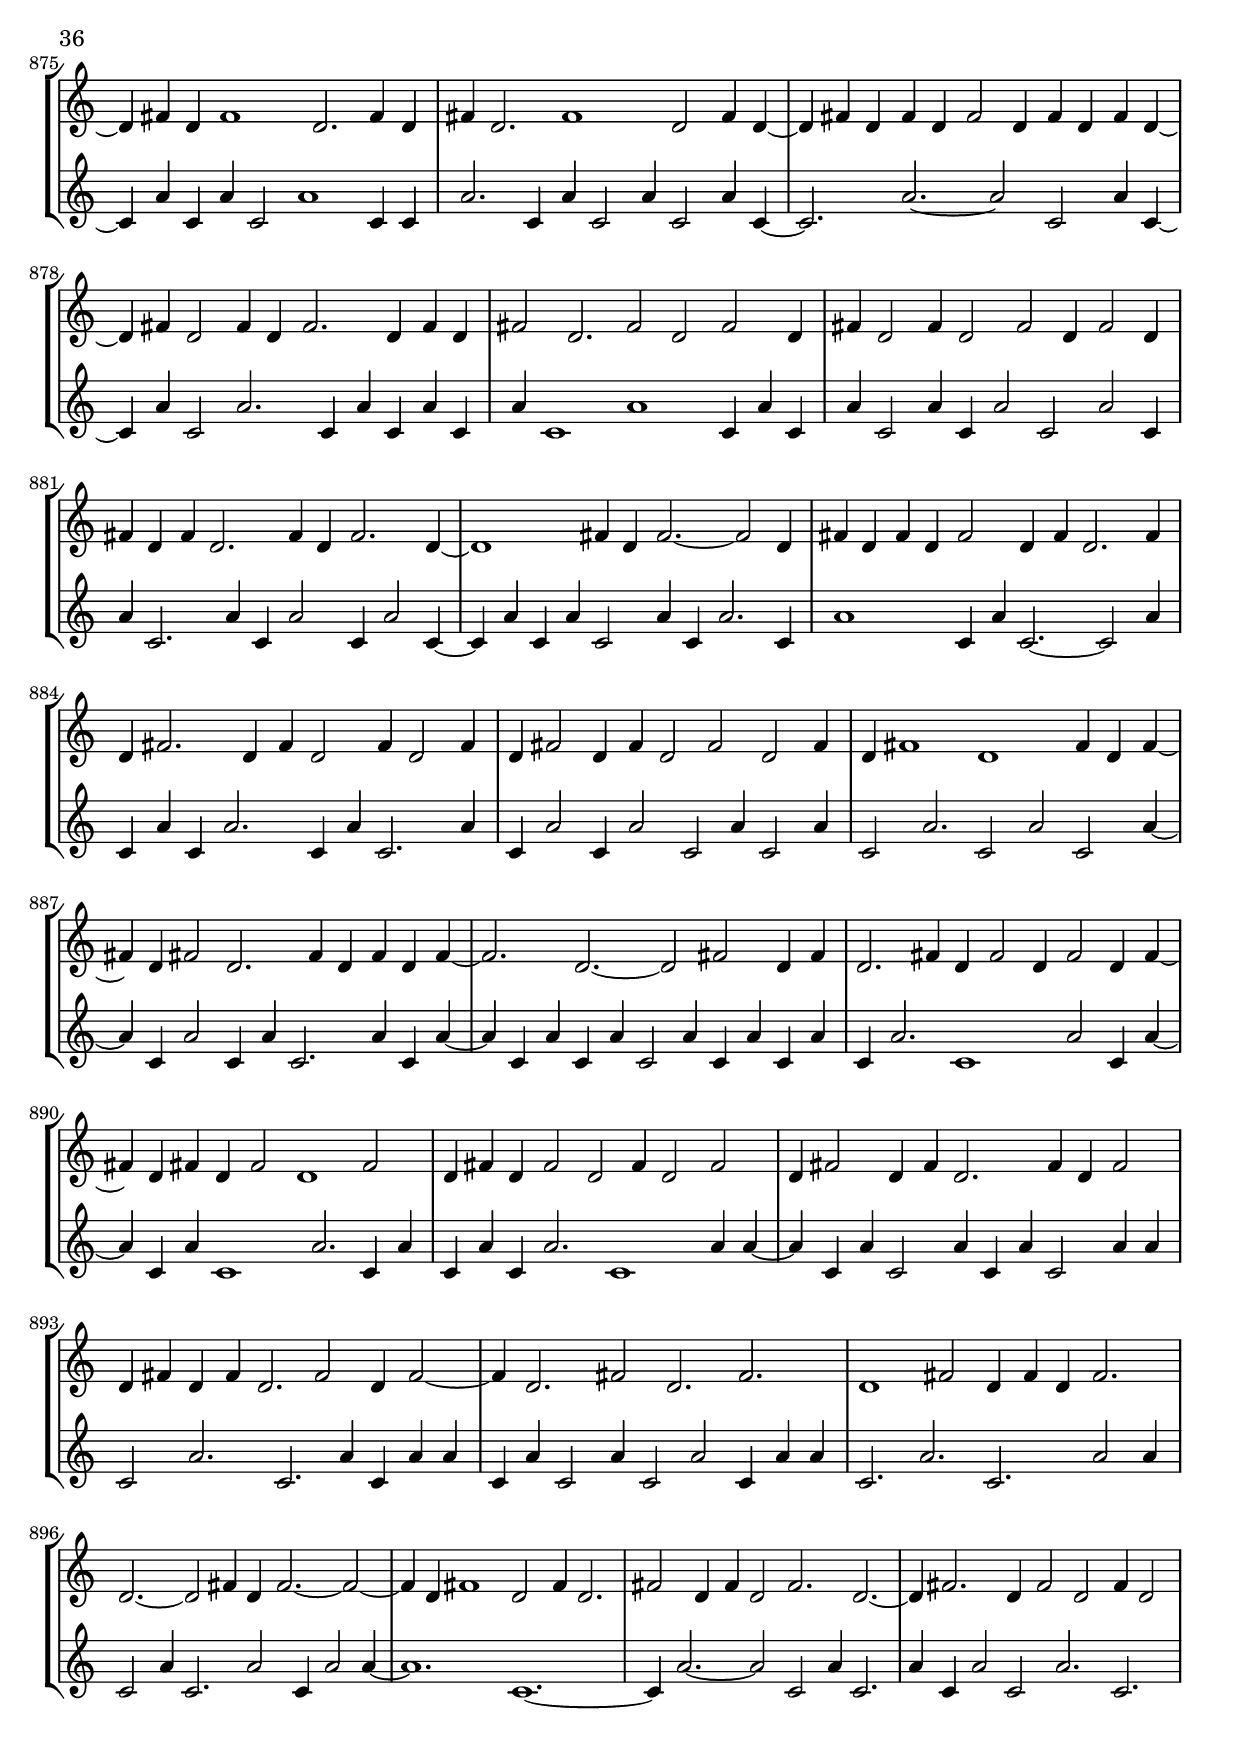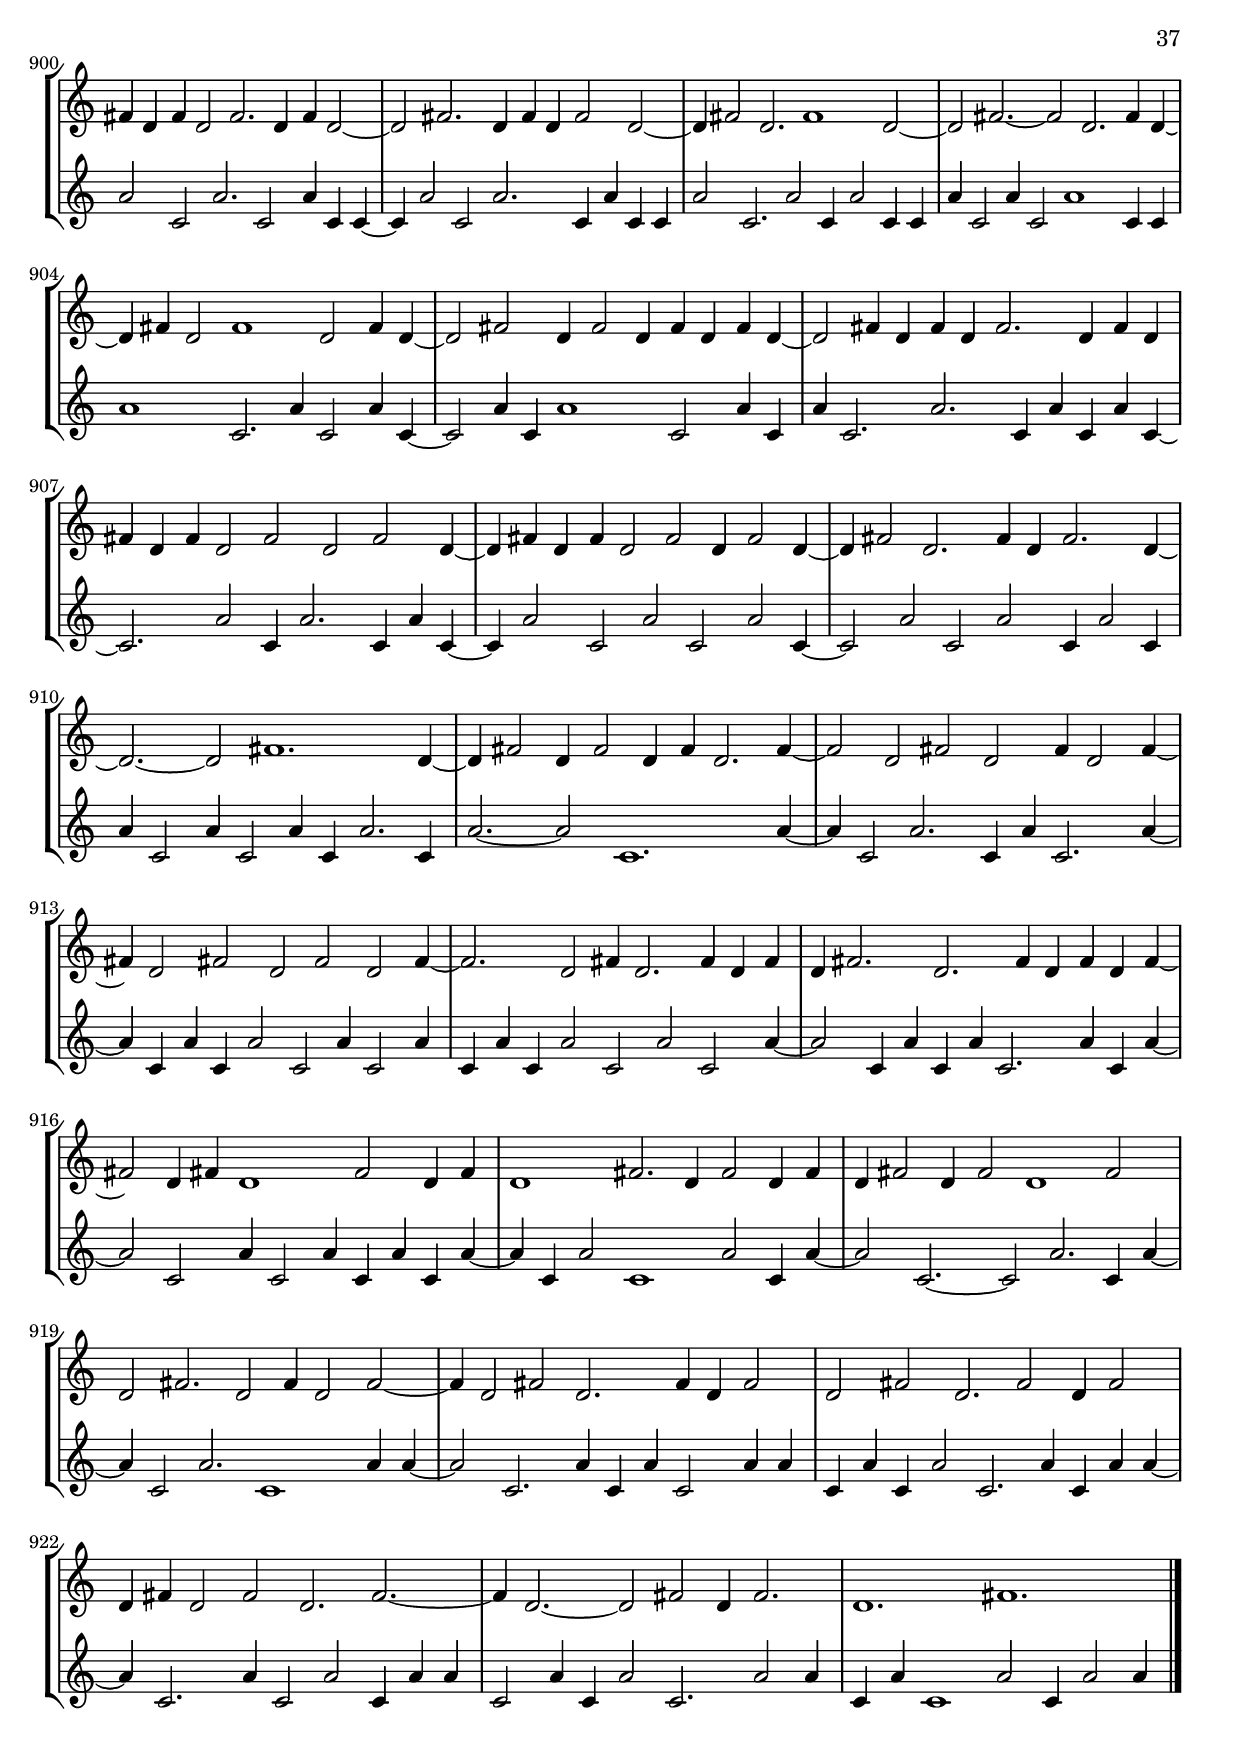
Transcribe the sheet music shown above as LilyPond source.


 redgreen = {
 a4 c4 a1 c2 a4 c2.~ 
 a2 c4 a4 c2 a2. c2.~ 
 c4 a2. c4 a2 c2 a4 c4 c4~
 a4 c4 a4 c2 a2. c4 a4 c4 c4~
 c2 a2. c4 a4 c4 a2 c4 c4~
 c4 a2 c2. a1 c4 c4~
 c2 a2.~2 c2. a4 c4~
 c4 a4 c2 a1 c2 a4 c4~
 c2 a2 c4 a2 c4 a4 c4 a4 c4~
 c2 a4 c4 a4 c4 a2. c4 a4 c4~
 a4 c4 a4 c2 a2 c2 a2 c4~
 c4 a4 c4 a4 c2 a2 c4 a2 c4~
 c4 a2 c2. a4 c4 a2. c4~
 c2.~2 a1. c4~
 c4 a2 c4 a2 c4 a4 c2. a4~
 a2 c2 a2 c2 a4 c2 a4~
 a4 c2 a2 c2 a2 c2 a4~
 a2. c2 a4 c2. a4 c4 a4~
 c4 a2. c2. a4 c4 a4 c4 a4~
 a2 c4 a4 c1 a2 c4 a4~
 c1 a2. c4 a2 c4 a4~
 c4 a2 c4 a2 c1 a4 a4~
 c2 a2. c2 a4 c2 a4 a4~
 a4 c2 a2 c2. a4 c4 a4 a4~
 c2 a2 c2. a2 c4 a4 a4~
 c4 a4 c2 a2 c2. a2 a4~
 a4 c2.~2 a2 c4 a2 a4~
 c1. a1.~
 a2 c4 a2. c2 a4 c2. ~
 a2. c2. a2. c2. ~
 a4 c4 a2 c4 a2 c2 a4 c4 c4~
 a2 c2. a2. c4 a4 c4 c4~
 c4 a4 c4 a2 c4 a4 c4 a2 c4 c4~
 a4 c4 a4 c2. a1 c4 c4~
 c4 a4 c4 a1 c2. a4 c4~
 a4 c2. a1 c2 a4 c4~
 c4 a4 c4 a4 c4 a2 c4 a4 c4 a4 c4~
 c4 a4 c2 a4 c4 a2. c4 a4 c4~
 a2 c2. a2 c2 a2 c4~
 a4 c2 a4 c2 a2 c4 a2 c4~
 a4 c4 a4 c2. a4 c4 a2. c4~
 c1 a4 c4 a2.~2 c4~
 a4 c4 a4 c4 a2 c4 a4 c2. a4~
 c4 a2. c4 a4 c2 a4 c2 a4~
 c4 a2 c4 a4 c2 a2 c2 a4~
 c4 a1 c1 a4 c4 a4~
 a4 c4 a2 c2. a4 c4 a4 c4 a4~
 a2. c2.~2 a2 c4 a4~
 c2. a4 c4 a2 c4 a2 c4 a4~
 a4 c4 a4 c4 a2 c1 a4 a4~
 c4 a4 c4 a2 c2 a4 c2 a4 a4~
 c4 a2 c4 a4 c2. a4 c4 a4 a4~
 c4 a4 c4 a4 c2. a2 c4 a4 a4~
 a4 c2. a2 c2. a2 a4~
 c1 a2 c4 a4 c4 a2 a4~
 c2.~2 a4 c4 a1 a4~
 a2. c4 a2 c2 a4 c2. ~
 c2 a1 c4 a2 c2. ~
 a2 c4 a4 c4 a2 c2 a4 c4 c4~
 c2 a2. c4 a2 c4 a4 c4 c4~
 a4 c2 a2 c4 a4 c4 a2 c4 c4~
 a2 c1 a1 c4 c4~
 a4 c2 a1 c2. a4 c4~
 c2 a2 c4 a2. c2 a4 c4~
 a4 c2 a4 c4 a2 c4 a4 c4 a4 c4~
 a4 c2. a4 c4 a2. c4 a4 c4~
 c2 a2. c4 a4 c2 a2 c4~
 c4 a2 c2. a2 c4 a2 c4~
 a2 c1 a4 c4 a2. c4~
 c2. a4 c2 a2.~2 c4~
 a2 c2 a2 c4 a4 c2. a4~
 a4 c4 a2 c4 a4 c2 a4 c2 a4~
 a4 c4 a4 c4 a4 c2 a2 c2 a4~
 a4 c4 a2. c1 a4 c4 a4~
 a2 c4 a4 c2. a4 c4 a4 c4 a4~
 c1 a1 c4 a4 c4 a4~
 c2 a4 c2 a2 c4 a2 c4 a4~
 a2 c2 a2 c1 a4 a4~
 a4 c2 a2 c2 a4 c2 a4 a4~
 a4 c4 a4 c4 a4 c2. a4 c4 a4 a4~
 a4 c2 a4 c2. a2 c4 a4 a4~
 c2 a2 c4 a4 c2. a2 a4~
 c2. a4 c4 a4 c4 a4 c4 a2 a4~
 c1 a4 c2 a1 a4~
 a1 c4 a4 c2 a4 c2. ~
 c4 a4 c4 a2. c4 a2 c2. ~
 a2. c2 a2 c2 a4 c4 c4~
 c4 a4 c4 a2 c4 a2 c4 a4 c4 c4~
 c4 a2 c4 a4 c4 a4 c4 a2 c4 c4~
 c2. a2. c4 a2. c4 c4~
 c4 a2 c4 a2. c2. a4 c4~
 c4 a4 c4 a4 c4 a2. c2 a4 c4~
 c4 a2 c2 a2 c4 a4 c4 a4 c4~
 c2 a2 c2 a2. c4 a4 c4~
 c4 a4 c4 a2 c4 a4 c2 a2 c4~
 a4 c4 a4 c2. a2 c4 a2 c4~
 c2. a2. c2 a2. c4~
 c2 a4 c2. a2.~2 c4~
 c4 a2. c4 a4 c4 a4 c2. a4~
 a2 c4 a4 c4 a4 c2 a4 c2 a4~
 a2 c2 a4 c2 a2 c2 a4~
 a2 c4 a2 c1 a4 c4 a4~
 a2. c1 a4 c4 a4 c4 a4~
 c2. a4 c4 a2. c4 a4 c4 a4~
 c4 a4 c2. a2 c4 a2 c4 a4~
 c4 a2. c4 a4 c1 a4 a4~
 c4 a2 c4 a4 c2 a4 c2 a4 a4~
 a2 c2 a4 c2. a4 c4 a4 a4~
 c4 a2 c1 a2 c4 a4 a4~
 c4 a4 c4 a4 c4 a4 c2. a2 a4~
 c2 a4 c2 a4 c4 a4 c4 a2 a4~
 c2. a4 c2. a1 a4~
 a2.~2 c2. a4 c2. ~
 a4 c2 a2. c4 a2 c2. ~
 c4 a1 c4 a4 c2 a4 c4 c4~
 a4 c2 a2 c4 a2 c4 a4 c4 c4~
 a4 c4 a4 c4 a4 c4 a4 c4 a2 c4 c4~
 c2 a4 c4 a2 c4 a2. c4 c4~
 a4 c4 a4 c4 a2. c2. a4 c4~
 a4 c2 a4 c4 a2. c2 a4 c4~
 a4 c4 a4 c2 a2 c4 a4 c4 a4 c4~
 c4 a4 c4 a4 c2 a2. c4 a4 c4~
 a4 c2 a2 c4 a4 c2 a2 c4~
 a2 c1 a2 c4 a2 c4~
 c2 a4 c4 a2 c2 a2. c4~
 c4 a4 c1 a2.~2 c4~
 a4 c4 a2 c4 a4 c4 a4 c2. a4~
 a2. c2 a4 c2 a4 c2 a4~
 c4 a2. c2. a2 c2 a4~
 a2. c4 a4 c1 a4 c4 a4~
 c2. a1 c2 a4 c4 a4~
 c2 a4 c2 a2. c4 a4 c4 a4~
 a4 c1 a2 c4 a2 c4 a4~
 a4 c4 a2 c4 a4 c1 a4 a4~
 a4 c4 a4 c4 a4 c2 a4 c2 a4 a4~
 c4 a2. c1 a4 c4 a4 a4~
 a4 c4 a4 c1 a2 c4 a4 a4~
 a4 c2 a4 c4 a4 c2. a2 a4~
 c4 a4 c2. a4 c4 a4 c4 a2 a4~
 c2 a4 c1 a1 a4~
 c2 a1. c2. c4~
 c4 a2 c4 a2 c4 a2 c2. ~
 a4 c4 a2. c4 a4 c2 a4 c4 c4~
 c4 a2 c4 a4 c4 a2 c4 a4 c4 c4~
 a2 c2 a4 c4 a4 c4 a2 c4 c4~
 c4 a4 c2 a2 c4 a2. c4 c4~
 a2 c2 a2. c2. a4 c4~
 c4 a2 c2 a2. c2 a4 c4~
 a2 c2. a2 c4 a4 c4 a4 c4~
 a4 c2 a4 c2 a2. c4 a4 c4~
 c4 a2 c4 a4 c4 a4 c2 a2 c4~
 c2. a2. c4 a4 c4 a2 c4~
 c4 a4 c2 a2 c2 a2. c4~
 a4 c2.~2 a2.~2 c4~
 a2 c4 a4 c4 a4 c4 a4 c2. a4~
 c4 a1 c2. a4 c2 a4~
 a4 c4 a2 c2. a2 c2 a4~
 a1 c2.~2 a4 c4 a4~
 c2 a4 c4 a2. c2 a4 c4 a4~
 c4 a4 c2. a2. c4 a4 c4 a4~
 c2. a2 c4 a4 c4 a2 c4 a4~
 a2 c4 a4 c4 a4 c1 a4 a4~
 a2 c2 a4 c2 a4 c2 a4 a4~
 a4 c4 a2 c1 a4 c4 a4 a4~
 a2 c2.~2 a2 c4 a4 a4~
 c4 a2 c2 a4 c2. a2 a4~
 a4 c1 a4 c4 a4 c4 a2 a4~
 c4 a4 c2.~2 a1 a4~
 c4 a4 c4 a2.~2 c2. c4~
 a4 c4 a4 c4 a2 c4 a2 c2. ~
 a2 c4 a2 c4 a4 c2 a4 c4 c4~
 a4 c4 a4 c4 a4 c4 a2 c4 a4 c4 c4~
 c4 a2. c2 a4 c4 a2 c4 c4~
 a4 c2. a2 c4 a2. c4 c4~
 c4 a2. c4 a2 c2. a4 c4~
 a4 c4 a4 c2 a2. c2 a4 c4~
 c2 a2. c4 a4 c4 a4 c4 a4 c4~
 c4 a2 c2. a2. c4 a4 c4~
 a4 c4 a4 c4 a4 c4 a4 c2 a2 c4~
 c2 a4 c4 a2 c4 a4 c4 a2 c4~
 a4 c2. a2 c2 a2. c4~
 c1 a2 c4 a1 c4~
 a2. c2 a4 c4 a4 c2. a4~
 a4 c4 a2. c2. a4 c2 a4~
 a2 c4 a4 c2. a2 c2 a4~
 c1 a2.~2 c2 a4~
 c4 a4 c2 a2. c2 a4 c4 a4~
 a4 c1 a2. c4 a4 c4 a4~
 c2 a4 c4 a4 c4 a4 c4 a2 c4 a4~
 a2. c2 a4 c1 a4 a4~
 c4 a2. c2. a4 c2 a4 a4~
 a2 c4 a4 c1 a4 c4 a4 a4~
 c1 a2. c4 a4 c4 a4 a4~
 a4 c4 a4 c2 a4 c2. a2 a4~
 c2. a2 c2 a4 c4 a2 a4~
 a4 c1. a1 a4~
 a4 c2 a2.~2 c2. c4~
 a2 c2 a2 c4 a2 c2. ~
 a2. c4 a4 c4 a4 c2 a4 c4 c4~
 a2 c2 a4 c4 a2 c4 a4 c4 c4~
 a4 c4 a2 c2 a4 c4 a2 c4 c4~
 c2 a2 c4 a4 c4 a2. c4 c4~
 a4 c4 a2 c4 a2 c2. a4 c4~
 a2 c2. a2. c2 a4 c4~
 c4 a4 c4 a2 c4 a4 c4 a4 c4 a4 c4~
 a4 c4 a4 c2. a2. c4 a4 c4~
 a2 c2 a4 c4 a4 c2 a2 c4~
 c4 a4 c2 a2 c4 a4 c4 a2 c4~
 c2 a2 c4 a4 c2 a2. c4~
 c2. a4 c4 a4 c4 a1 c4~
 c4 a1 c2 a4 c2. a4~
 a2 c4 a2 c2. a4 c2 a4~
 a2. c1 a2 c2 a4~
 c2. a4 c4 a1 c2 a4~
 a4 c2. a2. c2 a4 c4 a4~
 c2. a2 c4 a2 c4 a4 c4 a4~
 c4 a4 c2 a4 c4 a4 c4 a2 c4 a4~
 c4 a1 c2.~2 a4 a4~
 a4 c4 a2 c2. a4 c2 a4 a4~
 a2. c2.~2 a4 c4 a4 a4~
 c2. a4 c4 a2 c4 a4 c4 a4 a4~
 a2 c2. a4 c2. a2 a4~
 c2 a4 c4 a4 c2 a4 c4 a2 a4~
 c2.~2 a2 c4 a2. a4~
 c4 a2 c4 a1 c2. c4~
 c4 a2. c4 a4 c4 a2 c2. ~
 a1 c2 a4 c2 a4 c4 c4~
 c4 a2. c2 a2 c4 a4 c4 c4~
 a2 c4 a4 c2 a4 c4 a2 c4 c4~
 c4 a4 c4 a4 c4 a4 c4 a2. c4 c4~
 a2 c4 a4 c4 a2 c2. a4 c4~
 c2 a2. c4 a2 c2 a4 c4~
 a4 c2 a2 c4 a4 c4 a4 c4 a4 c4~
 a2 c1 a2. c4 a4 c4~
 c4 a2. c2 a4 c2 a2 c4~
 a4 c2. a2 c4 a4 c4 a2 c4~
 c4 a4 c4 a4 c4 a4 c2 a2. c4~
 c2 a4 c2 a4 c4 a1 c4~
 a4 c4 a2. c2 a4 c2. a4~
 a2. c4 a4 c2. a4 c2 a4~
 c2. a1 c4 a4 c2 a4~
 c2 a4 c2 a1 c2 a4~
 c2 a2 c4 a2 c2 a4 c4 a4~
 c2 a4 c4 a4 c4 a2 c4 a4 c4 a4~
 a4 c2. a4 c4 a4 c4 a2 c4 a4~
 a4 c4 a2. c2.~2 a4 a4~
 a2 c4 a4 c2. a4 c2 a4 a4~
 c1 a1 c2 a4 a4~
 c2 a4 c2 a2 c4 a4 c4 a4 a4~
 c2 a2. c1 a2 a4~
 c4 a4 c2 a4 c2 a4 c4 a2 a4~
 c1 a4 c4 a4 c4 a2. a4~
 a4 c4 a4 c4 a1 c2. c4~
 a4 c4 a2 c4 a4 c4 a2 c2. ~
 c4 a2.~2 c2. a4 c4 c4~
 a4 c4 a2 c2 a2 c4 a4 c4 c4~
 a2. c2. a4 c4 a2 c4 c4~
 a4 c2 a4 c4 a4 c4 a2. c4 c4~
 a2. c2 a2 c2. a4 c4~
 c4 a4 c4 a2 c4 a2 c2 a4 c4~
 c4 a2 c4 a4 c4 a4 c4 a4 c4 a4 c4~
 c2. a2. c4 a2 c4 a4 c4~
 a4 c4 a2 c2 a4 c2 a2 c4~
 c2 a2 c4 a4 c4 a4 c4 a2 c4~
 a4 c2 a4 c4 a4 c2 a2. c4~
 c4 a4 c2. a4 c4 a1 c4~
 a2 c4 a2 c2 a4 c2. a4~
 a1 c1 a4 c2 a4~
 c2 a4 c4 a2. c4 a4 c2 a4~
 c4 a4 c2. a1 c2 a4~
 c4 a4 c4 a4 c4 a2 c2 a4 c4 a4~
 c4 a4 c2 a4 c4 a2 c4 a4 c4 a4~
 c2 a2 c2 a4 c4 a2 c4 a4~
 a2 c4 a2 c2.~2 a4 a4~
 a2. c1 a4 c2 a4 a4~
 c2. a4 c4 a2. c2 a4 a4~
 c4 a4 c2. a2 c4 a4 c4 a4 a4~
 c4 a4 c4 a2 c1 a2 a4~
 a4 c2. a4 c2 a4 c4 a2 a4~
 c2. a4 c2 a4 c4 a2. a4~
 a2 c2 a1 c2. c4~
 a2 c4 a4 c4 a4 c4 a2 c2. ~
 a4 c4 a1 c2. a4 c4 c4~
 a2 c4 a4 c2 a2 c4 a4 c4 c4~
 c2 a1 c2 a2 c4 c4~
 c4 a2 c2 a4 c4 a2. c4 c4~
 c4 a1 c4 a4 c2. a4 c4~
 a4 c2 a2 c4 a2 c2 a4 c4~
 a4 c4 a4 c4 a4 c4 a4 c4 a4 c4 a4 c4~
 c2 a4 c4 a2 c4 a2 c4 a4 c4~
 a2 c4 a4 c2 a4 c2 a2 c4~
 c4 a4 c4 a4 c4 a4 c4 a4 c4 a2 c4~
 c4 a2 c2 a4 c2 a2. c4~
 a4 c1 a4 c4 a1 c4~
 a2. c4 a4 c2 a4 c2. a4~
 c2. a2.~2 c2. a4~
 c4 a4 c2 a2. c4 a4 c2 a4~
 a4 c1 a1 c2 a4~
 a4 c2 a4 c4 a2 c2 a4 c4 a4~
 a4 c2. a4 c4 a2 c4 a4 c4 a4~
 c4 a4 c4 a4 c2 a4 c4 a2 c4 a4~
 a2. c4 a4 c2.~2 a4 a4~
 c2. a1 c2. a4 a4~
 c2 a4 c2 a2. c2 a4 a4~
 a4 c1 a2 c4 a4 c4 a4 a4~
 a4 c2 a2 c1 a2 a4~
 c2 a2 c2. a4 c4 a2 a4~
 c2 a4 c2. a4 c4 a2. a4~
 c4 a2. c4 a2. c2. c4~
 a2. c2 a4 c4 a2 c2. ~
 a2 c4 a2. c2. a4 c4 c4~
 a2. c2. a2 c4 a4 c4 c4~
 c4 a4 c4 a2. c2 a2 c4 c4~
 a4 c4 a4 c2 a4 c4 a2. c4 c4~
 a4 c4 a2. c4 a4 c2. a4 c4~
 c4 a2 c4 a4 c4 a2 c2 a4 c4~
 a2 c2 a4 c4 a4 c4 a4 c4 a4 c4~
 c4 a4 c2 a2 c4 a2 c4 a4 c4~
 a2. c2. a4 c2 a2 c4~
 a4 c2 a4 c4 a4 c4 a4 c4 a2 c4~
 a4 c4 a4 c2 a4 c2 a2. c4~
 c2. a2 c2 a1 c4~
 a1 c2. a4 c2. a4~
 c2 a4 c4 a1 c2. a4~
 a4 c2. a2. c4 a4 c2 a4~
 c2. a2 c4 a2. c2 a4~
 c4 a2 c2 a2 c2 a4 c4 a4~
 c2 a2 c2 a2 c4 a4 c4 a4~
 a4 c2 a4 c2 a4 c4 a2 c4 a4~
 a1 c1. a4 a4~
 c2 a4 c4 a2. c2. a4 a4~
 c4 a4 c2. a2. c2 a4 a4~
 c2. a2 c4 a4 c4 a4 c4 a4 a4~
 c4 a2 c4 a4 c1 a2 a4~
 c4 a4 c4 a4 c2. a4 c4 a2 a4~
 c4 a4 c1 a4 c4 a2. a4~
 a4 c4 a2 c4 a2. c2. c4~
 c4 a1 c2 a2 c2. ~
 a2. c4 a2 c2. a4 c4 c4~
 c2 a1 c4 a4 c4 a4 c4 c4~
 a4 c2 a2. c2 a2 c4 c4~
 a2 c2. a4 c4 a2. c4 c4~
 a2 c4 a2 c4 a4 c2. a4 c4~
 a4 c4 a4 c4 a4 c4 a2 c2 a4 c4~
 c4 a2. c2 a4 c4 a4 c4 a4 c4~
 a4 c2. a2 c4 a2 c4 a4 c4~
 c2 a1 c2. a2 c4~
 c4 a2 c2 a4 c4 a4 c4 a2 c4~
 a2 c2. a4 c2 a2. c4~
 c2 a4 c4 a4 c2 a1 c4~
 c2 a2.~2 c1 a4~
 c4 a4 c2 a1 c2. a4~
 c2 a2 c4 a2 c4 a4 c2 a4~
 c2 a4 c4 a4 c4 a2. c2 a4~
 a4 c4 a4 c2 a2 c2 a4 c4 a4~
 c4 a4 c4 a4 c2 a2 c4 a4 c4 a4~
 c4 a2 c2. a4 c4 a2 c4 a4~
 c2.~2 a2.~2 c4 a4~
 c4 a4 c2 a2. c2. a4 a4~
 a4 c1 a2. c2 a4 a4~
 c2 a4 c4 a4 c4 a4 c4 a4 c4 a4 a4~
 a4 c4 a4 c4 a4 c1 a2 a4~
 a4 c2 a4 c2. a4 c4 a2 a4~
 a4 c2.~2 a4 c4 a2. a4~
 a2 c4 a4 c4 a2. c2. c4~
 a4 c4 a2. c2 a2 c2. ~
 a1 c4 a4 c2. a4 c4 c4~
 c4 a4 c4 a2. c4 a4 c4 a4 c4 c4~
 c4 a2 c4 a2 c2 a2 c4 c4~
 c2 a2. c2 a2. c4 c4~
 a2. c4 a4 c4 a4 c2. a4 c4~
 a2 c2 a4 c4 a2 c2 a4 c4~
 a4 c4 a2 c2 a4 c4 a4 c4 a4 c4~
 c2 a2 c4 a4 c4 a2 c4 a4 c4~
 c4 a4 c4 a2. c2. a2 c4~
 a4 c4 a4 c2 a4 c4 a4 c4 a2 c4~
 c2 a2. c2. a2. c4~
 c4 a4 c2 a4 c2 a1 c4~
 c4 a4 c4 a1 c1 a4~
 a4 c2. a1 c2. a4~
 c4 a4 c4 a4 c4 a2 c4 a4 c2 a4~
 c4 a4 c2 a4 c4 a2. c2 a4~
 a2 c2. a2 c2 a4 c4 a4~
 a4 c2 a4 c2 a2 c4 a4 c4 a4~
 a4 c4 a4 c2. a4 c4 a2 c4 a4~
 c1 a4 c4 a1 c4 a4~
 a4 c2. a2. c2. a4 a4~
 c2. a2 c4 a2 c2 a4 a4~
 c4 a4 c2 a4 c4 a4 c4 a4 c4 a4 a4~
 a2 c2 a4 c1 a2 a4~
 c4 a2 c1 a4 c4 a2 a4~
 c1 a2 c2 a2. a4~
 a2. c2 a2. c2. c4~
 a2 c4 a2 c2 a2 c2. ~
 a2.~2 c1 a4 c4 c4~
 a4 c2 a2. c4 a4 c4 a4 c4 c4~
 a4 c4 a4 c4 a2 c2 a2 c4 c4~
 c4 a4 c4 a2 c2 a2. c4 c4~
 a1 c2 a4 c2. a4 c4~
 c4 a2. c2 a2 c2 a4 c4~
 a2 c4 a4 c2 a4 c4 a4 c4 a4 c4~
 c4 a4 c4 a4 c4 a4 c4 a2 c4 a4 c4~
 a4 c2 a2. c2. a2 c4~
 a2 c2. a4 c4 a4 c4 a2 c4~
 c4 a4 c4 a2 c2. a2. c4~
 a4 c2. a4 c2 a1 c4~
 a4 c2 a1 c1 a4~
 c2 a2 c4 a2. c2. a4~
 a4 c2 a4 c4 a2 c4 a4 c2 a4~
 a4 c2. a4 c4 a2. c2 a4~
 c2 a2. c4 a4 c2 a4 c4 a4~
 c4 a2 c2. a2 c4 a4 c4 a4~
 a2 c1 a4 c4 a2 c4 a4~
 c2. a4 c2 a1 c4 a4~
 c2 a2 c4 a2 c2. a4 a4~
 c2 a4 c4 a4 c4 a2 c2 a4 a4~
 a4 c2. a4 c4 a4 c4 a4 c4 a4 a4~
 c4 a2. c2.~2 a2 a4~
 a4 c4 a4 c1 a4 c4 a2 a4~
 c2. a4 c4 a4 c2 a2. a4~
 c4 a1 c4 a2 c2. c4~
 a2. c4 a4 c2 a2 c2. ~
 c2. a1. c2. ~
 c4 a2 c4 a2 c4 a4 c4 a4 c4 c4~
 a2 c2 a2 c2 a2 c4 c4~
 a4 c2 a2 c2 a2. c4 c4~
 c4 a2.~2 c1 a4 c4~
 a4 c4 a2 c2 a2 c2 a4 c4~
 a2. c2. a4 c4 a4 c4 a4 c4~
 a4 c2 a4 c4 a4 c4 a2 c4 a4 c4~
 c4 a2 c4 a2 c2. a2 c4~
 c2 a2. c2 a4 c4 a2 c4~
 a4 c2 a2 c2. a2. c4~
 c2 a2 c2. a1 c4~
 c4 a2 c4 a2. c1 a4~
 c4 a4 c4 a4 c4 a2. c2. a4~
 c4 a2 c2 a2 c4 a4 c2 a4~
 c2 a2 c2 a2. c2 a4~
 c4 a4 c4 a2 c4 a4 c2 a4 c4 a4~
 a4 c4 a4 c2. a2 c4 a4 c4 a4~
 c2. a2. c2 a2 c4 a4~
 c2 a4 c2. a1 c4 a4~
 c4 a4 c4 a4 c4 a2 c2. a4 a4~
 c4 a4 c2 a4 c4 a2 c2 a4 a4~
 c2 a2 c2 a4 c4 a4 c4 a4 a4~
 a4 c4 a2 c2.~2 a2 a4~
 a2 c2.~2 a4 c4 a2 a4~
 c2 a4 c2 a4 c2 a2. a4~
 a4 c4 a2. c4 a2 c2. c4~
 a1 c2. a2 c2. ~
 c2 a4 c4 a2.~2 c2. ~
 a4 c4 a4 c4 a2 c4 a4 c4 a4 c4 c4~
 c4 a2. c4 a4 c2 a2 c4 c4~
 c4 a2 c4 a4 c2 a2. c4 c4~
 a4 c4 a1 c1 a4 c4~
 a2 c4 a4 c2 a2 c2 a4 c4~
 c2 a1 c2 a4 c4 a4 c4~
 c4 a2 c2 a4 c4 a2 c4 a4 c4~
 a4 c4 a4 c4 a2 c2. a2 c4~
 c4 a4 c4 a2 c2 a4 c4 a2 c4~
 c4 a2 c4 a4 c2. a2. c4~
 c4 a4 c4 a4 c2. a1 c4~
 a4 c4 a4 c4 a2. c1 a4~
 a4 c2 a4 c4 a2. c2. a4~
 a4 c4 a4 c2 a2 c4 a4 c2 a4~
 c4 a4 c4 a4 c2 a2. c2 a4~
 a4 c2 a2 c4 a4 c2 a4 c4 a4~
 a2 c1 a2 c4 a4 c4 a4~
 c2 a4 c4 a2 c2 a2 c4 a4~
 c4 a4 c1 a1 c4 a4~
 a4 c2 a4 c4 a2 c2. a4 a4~
 a4 c2. a4 c4 a2 c2 a4 a4~
 c4 a4 c4 a4 c2 a4 c4 a4 c4 a4 a4~
 a2 c4 a4 c2.~2 a2 a4~
 c1 a2. c2 a2 a4~
 c4 a4 c2. a4 c2 a2. a4~
 a2 c4 a2 c4 a2 c2. c4~
 c2 a2.~2 c4 a4 c2. ~
 c4 a4 c2 a2.~2 c2. ~
 a2 c2 a2 c4 a4 c4 a4 c4 c4~
 a4 c4 a2 c4 a4 c2 a2 c4 c4~
 a4 c4 a4 c4 a4 c2 a2. c4 c4~
 a2 c4 a2. c1 a4 c4~
 a2. c2. a2 c2 a4 c4~
 c4 a4 c4 a2. c2 a4 c4 a4 c4~
 a4 c4 a4 c2 a4 c4 a2 c4 a4 c4~
 a2 c2 a2 c2. a2 c4~
 a4 c2 a2 c2 a4 c4 a2 c4~
 a4 c4 a4 c4 a4 c2. a2. c4~
 a4 c2 a4 c2. a1 c4~
 a2 c2 a2. c1 a4~
 c4 a2 c2 a2. c2. a4~
 a2 c2. a2 c4 a4 c2 a4~
 a4 c2 a4 c2 a2. c2 a4~
 c4 a2 c4 a4 c4 a4 c2 a4 c4 a4~
 c2. a2. c4 a4 c4 a4 c4 a4~
 c4 a4 c2 a2 c2 a2 c4 a4~
 a4 c2.~2 a1 c4 a4~
 c4 a2 c2 a2 c2. a4 a4~
 c2 a2 c2 a2 c2 a4 a4~
 a4 c2 a4 c2 a4 c4 a4 c4 a4 a4~
 a2. c1. a2 a4~
 c2. a4 c4 a2 c2 a2 a4~
 a4 c1 a4 c2 a2. a4~
 a2. c4 a4 c4 a2 c2. c4~
 c4 a4 c4 a1 c4 a4 c2. ~
 a4 c2. a2.~2 c2. ~
 c4 a2. c4 a4 c4 a4 c4 a4 c4 c4~
 a2 c4 a4 c4 a4 c2 a2 c4 c4~
 a2 c2 a4 c2 a2. c4 c4~
 a2. c4 a2 c1 a4 c4~
 c2 a1 c4 a4 c2 a4 c4~
 a4 c2 a2. c2 a4 c4 a4 c4~
 a2 c2. a4 c4 a2 c4 a4 c4~
 c4 a2. c4 a4 c2. a2 c4~
 c4 a2 c4 a4 c2 a4 c4 a2 c4~
 a2 c2 a4 c2. a2. c4~
 c4 a2 c1 a1 c4~
 c4 a2. c4 a2 c1 a4~
 a4 c4 a4 c2 a2. c2. a4~
 c2 a2. c4 a4 c4 a4 c2 a4~
 c4 a2 c2. a2. c2 a4~
 a4 c4 a4 c4 a4 c4 a4 c2 a4 c4 a4~
 c2 a4 c4 a2 c4 a4 c4 a4 c4 a4~
 a4 c2. a2 c2 a2 c4 a4~
 c1 a2 c4 a2. c4 a4~
 a4 c4 a4 c2 a2 c2. a4 a4~
 c4 a4 c4 a4 c2 a2 c2 a4 a4~
 c4 a2 c2. a4 c4 a4 c4 a4 a4~
 c2.~2 a1 c4 a4 a4~
 c2 a4 c2 a2 c2 a2 a4~
 c2. a2 c2. a2. a4~
 a1 c2 a2 c2. c4~
 a4 c2 a1 c4 a4 c2. ~
 c2 a2 c4 a1 c2. ~
 a4 c4 a2 c4 a4 c4 a4 c4 a4 c4 c4~
 a2. c2 a4 c2 a2 c4 c4~
 c4 a2. c2. a2. c4 c4~
 a1 c4 a4 c1 a4 c4~
 c4 a4 c4 a2. c4 a4 c2 a4 c4~
 c4 a2 c4 a2 c2 a4 c4 a4 c4~
 c2 a2. c2 a2 c4 a4 c4~
 a4 c4 a2 c4 a4 c2. a2 c4~
 a4 c4 a4 c4 a4 c2 a4 c4 a2 c4~
 c4 a2. c1 a2. c4~
 a4 c4 a4 c1 a1 c4~
 a4 c4 a2 c4 a2 c1 a4~
 a2 c2. a2. c2. a4~
 c4 a4 c4 a2 c4 a4 c4 a4 c2 a4~
 a4 c4 a4 c2. a2. c2 a4~
 a2 c2 a4 c4 a4 c2 a4 c4 a4~
 c4 a4 c2 a2 c4 a4 c4 a4 c4 a4~
 c2 a2 c4 a4 c2 a2 c4 a4~
 c2. a4 c4 a4 c4 a2. c4 a4~
 a2 c2. a2 c2. a4 a4~
 a4 c2 a4 c2 a2 c2 a4 a4~
 a4 c4 a4 c2. a4 c4 a4 c4 a4 a4~
 c1 a4 c4 a2. c4 a4 a4~
 c4 a4 c2. a2 c2 a2 a4~
 c2 a4 c4 a4 c2. a2. a4~
 c4 a2.~2 c4 a4 c2. c4~
 c4 a2 c4 a2. c4 a4 c2. ~
 c4 a4 c4 a4 c4 a1 c2. ~
 a2 c4 a4 c4 a4 c4 a4 c4 a4 c4 c4~
 c4 a1 c2. a2 c4 c4~
 a4 c4 a2 c2. a2. c4 c4~
 a2.~2 c2.~2 a4 c4~
 a4 c2 a2. c4 a4 c2 a4 c4~
 a4 c4 a4 c4 a2 c2 a4 c4 a4 c4~
 c4 a4 c4 a2 c2 a2 c4 a4 c4~
 a2 c4 a4 c4 a4 c2. a2 c4~
 a2 c2 a4 c2 a4 c4 a2 c4~
 a4 c4 a2 c1 a2. c4~
 a2 c2.~2 a1 c4~
 a2 c4 a4 c4 a2 c1 a4~
 c2 a2. c4 a2 c2. a4~
 a4 c2 a2 c4 a4 c4 a4 c2 a4~
 a2 c1 a2. c2 a4~
 c4 a2. c2 a4 c2 a4 c4 a4~
 a4 c2. a2 c4 a4 c4 a4 c4 a4~
 c4 a4 c4 a4 c4 a4 c2 a2 c4 a4~
 c2 a4 c2 a4 c4 a2. c4 a4~
 c2 a2. c4 a4 c2. a4 a4~
 c4 a2 c2. a2 c2 a4 a4~
 a2 c1 a4 c4 a4 c4 a4 a4~
 c2. a4 c2 a2. c4 a4 a4~
 a4 c1 a2 c2 a2 a4~
 c4 a4 c2 a4 c2. a2. a4~
 a4 c4 a1 c4 a4 c2. c4~
 a4 c4 a4 c4 a2. c4 a4 c2. ~
 a4 c2 a4 c4 a1 c2. ~
 a2. c2 a4 c4 a4 c4 a4 c4 c4~
 a4 c4 a2. c2. a2 c4 c4~
 a2 c4 a4 c2. a2. c4 c4~
 c1 a1. c4 c4~
 c4 a2 c4 a2 c4 a4 c2 a4 c4~
 a2 c2 a2 c2 a4 c4 a4 c4~
 a4 c2 a2 c2 a2 c4 a4 c4~
 a2. c2 a4 c2. a2 c4~
 c4 a2. c2. a4 c4 a2 c4~
 a2 c4 a4 c1 a2. c4~
 c1 a2. c4 a2. c4~
 a2. c2 a2 c1 a4~
 c4 a4 c4 a2 c4 a2 c2. a4~
 c4 a2 c4 a4 c4 a4 c4 a4 c2 a4~
 c2. a2. c4 a2 c2 a4~
 a4 c4 a2 c2 a4 c2 a4 c4 a4~
 c2 a2 c4 a4 c4 a4 c4 a4 c4 a4~
 a4 c2 a4 c4 a4 c2 a2 c4 a4~
 c4 a4 c2. a4 c4 a2. c4 a4~
 c4 a4 c4 a2 c4 a4 c2. a4 a4~
 a4 c4 a4 c2. a2 c2 a4 a4~
 c2. a2. c2 a4 c4 a4 a4~
 c2 a4 c2. a2. c4 a4 a4~
 c2. a2 c4 a4 c2 a2 a4~
 a4 c2. a4 c2. a2. a4~
 a2 c4 a2. c4 a4 c2. c4~
 a2 c2 a2. c4 a4 c2. ~
 c4 a2 c2 a1 c2. ~
 c4 a1 c2 a4 c4 a4 c4 c4~
 a2 c4 a2 c2. a2 c4 c4~
 a2. c1 a2. c4 c4~
 c2. a4 c4 a2.~2 c4 c4~
 a4 c4 a4 c4 a2 c4 a4 c2 a4 c4~
 c4 a2. c4 a4 c2 a4 c4 a4 c4~
 c4 a2 c4 a4 c2 a2 c4 a4 c4~
 c4 a1 c1 a2 c4~
 a4 c4 a2 c2. a4 c4 a2 c4~
 a2. c2.~2 a2. c4~
 c2. a4 c4 a2 c4 a2. c4~
 c4 a1 c4 a4 c1 a4~
 a4 c2 a2 c4 a2 c2. a4~
 a4 c4 a4 c4 a4 c4 a4 c4 a4 c2 a4~
 c2 a4 c4 a2 c4 a2 c2 a4~
 a2 c4 a4 c2 a4 c2 a4 c4 a4~
 c4 a4 c4 a4 c4 a4 c4 a4 c4 a4 c4 a4~
 c4 a2 c2 a4 c2 a2 c4 a4~
 a4 c1 a4 c4 a2. c4 a4~
 a4 c2 a2 c4 a4 c2. a4 a4~
 a2 c1 a2 c2 a4 a4~
 c2 a4 c4 a2 c2 a4 c4 a4 a4~
 c4 a4 c1 a2. c4 a4 a4~
 c2 a4 c4 a4 c4 a4 c2 a2 a4~
 c2 a2 c1 a2. a4~
 a2. c4 a2 c4 a4 c2. c4~
 c4 a2. c4 a2 c4 a4 c2. ~
 a4 c4 a4 c2 a1 c2. ~
 a4 c4 a2. c2 a4 c4 a4 c4 c4~
 a2. c4 a4 c2. a2 c4 c4~
 c2. a1 c4 a2 c4 c4~
 c2 a4 c2 a2.~2 c4 c4~
 a2 c2 a2 c4 a4 c2 a4 c4~
 a4 c4 a2 c4 a4 c2 a4 c4 a4 c4~
 a4 c4 a4 c4 a4 c2 a2 c4 a4 c4~
 a4 c4 a2. c1 a2 c4~
 a2 c4 a4 c2. a4 c4 a2 c4~
 c1 a1 c4 a2 c4~
 c2 a4 c2 a2 c4 a2. c4~
 a4 c4 a2. c4 a4 c1 a4~
 c4 a2 c4 a4 c4 a2 c2. a4~
 a2 c2 a4 c4 a4 c4 a4 c2 a4~
 c4 a4 c2 a2 c4 a2 c2 a4~
 a2. c2. a4 c2 a4 c4 a4~
 a4 c2 a4 c4 a4 c4 a4 c4 a4 c4 a4~
 a4 c4 a4 c2 a4 c2 a2 c4 a4~
 c2. a2 c2 a2. c4 a4~
 c4 a2 c4 a4 c4 a4 c2. a4 a4~
 c2. a2. c4 a4 c2 a4 a4~
 c4 a4 c2 a2 c2 a4 c4 a4 a4~
 a4 c2.~2 a2. c4 a4 a4~
 c4 a4 c2 a4 c4 a4 c2 a2 a4~
 c4 a4 c4 a4 c1 a2. a4~
 a1 c4 a4 c4 a4 c2. c4~
 a4 c4 a2 c4 a2 c4 a4 c2. ~
 a2 c2. a1 c2. ~
 a2 c4 a2 c2 a4 c4 a4 c4 c4~
 a1 c1 a2 c4 c4~
 c2 a4 c4 a2. c4 a2 c4 c4~
 c4 a4 c2. a2.~2 c4 c4~
 c4 a2. c4 a4 c4 a4 c2 a4 c4~
 a2 c4 a4 c4 a4 c2 a4 c4 a4 c4~
 a2 c2 a4 c2 a2 c4 a4 c4~
 a2 c4 a2 c1 a2 c4~
 a2. c1 a4 c4 a2 c4~
 c2. a4 c4 a2. c4 a2 c4~
 c4 a4 c2. a2 c4 a2. c4~
 a2 c4 a2 c4 a4 c1 a4~
 a4 c4 a4 c4 a4 c4 a2 c2. a4~
 c4 a2. c2 a4 c4 a4 c2 a4~
 a4 c2. a2 c4 a2 c2 a4~
 c2 a1 c2. a4 c4 a4~
 c4 a2 c2 a4 c4 a4 c4 a4 c4 a4~
 a2 c2. a4 c2 a2 c4 a4~
 c2 a4 c4 a4 c2 a2. c4 a4~
 a4 c4 a4 c4 a4 c4 a4 c2. a4 a4~
 c2 a4 c4 a2 c4 a4 c2 a4 a4~
 a4 c2. a2 c2 a4 c4 a4 a4~
 c1 a2 c4 a2 c4 a4 a4~
 a4 c2. a4 c4 a4 c2 a2 a4~
 a4 c2 a4 c1 a2. a4~
 a2.~2 c2 a4 c2. c4~
 a2 c4 a4 c4 a2 c4 a4 c2. ~
 c2 a2. c4 a2. c2. ~
 a2. c4 a4 c2 a4 c4 a4 c4 c4~
 c2. a2.~2 c4 a4 c4 c4~
 c4 a4 c2 a2. c4 a2 c4 c4~
 a4 c1 a2.~2 c4 c4~
 a4 c4 a2 c4 a4 c4 a4 c2 a4 c4~
 a2. c2 a4 c2 a4 c4 a4 c4~
 c4 a2. c2. a2 c4 a4 c4~
 a2. c4 a4 c1 a2 c4~
 c2. a1 c2 a2 c4~
 c2 a4 c2 a2. c4 a2 c4~
 a4 c1 a2 c4 a2. c4~
 a2. c4 a4 c4 a4 c1 a4~
 a2 c2 a4 c4 a2 c2. a4~
 a4 c4 a2 c2 a4 c4 a4 c2 a4~
 c2 a2 c4 a4 c4 a2 c2 a4~
 c4 a4 c4 a2. c2. a4 c4 a4~
 a4 c4 a4 c2 a4 c4 a4 c4 a4 c4 a4~
 c2 a2. c2. a2 c4 a4~
 c4 a4 c2 a4 c2 a2. c4 a4~
 a2 c2 a4 c4 a4 c2. a4 a4~
 c4 a4 c2 a2 c4 a4 c2 a4 a4~
 c2 a2 c4 a4 c2 a4 c4 a4 a4~
 c2. a4 c4 a4 c4 a2 c4 a4 a4~
 c2 a2 c2 a4 c2 a2 a4~
 c4 a2 c2.~2 a2. a4~
 c4 a1. c1 c4~
 a2. c2 a2 c4 a4 c2. ~
 c4 a4 c4 a2 c4 a2. c2. ~
 a1 c2. a4 c4 a4 c4 c4~
 c2 a4 c4 a1 c4 a4 c4 c4~
 a4 c2. a2. c4 a2 c4 c4~
 c2. a2 c4 a1 c4 c4~
 a2 c4 a4 c4 a4 c4 a4 c2 a4 c4~
 c4 a1 c2. a4 c4 a4 c4~
 a4 c4 a2 c2. a2 c4 a4 c4~
 a1 c2.~2 a2 c4~
 c2 a4 c4 a2. c2 a2 c4~
 c4 a4 c2. a2. c4 a2 c4~
 c2. a2 c4 a4 c4 a2. c4~
 a1 c2 a4 c1 a4~
 c4 a2. c2 a2 c2. a4~
 a2 c4 a4 c2 a4 c4 a4 c2 a4~
 c4 a4 c4 a4 c4 a4 c4 a2 c2 a4~
 a4 c2 a2. c2. a4 c4 a4~
 a2 c2. a4 c4 a4 c4 a4 c4 a4~
 c4 a4 c4 a2 c2. a2 c4 a4~
 a4 c2. a4 c2 a2. c4 a4~
 c4 a2. c2 a4 c2. a4 a4~
 a4 c2. a2 c4 a4 c2 a4 a4~
 c4 a4 c4 a4 c4 a4 c2 a4 c4 a4 a4~
 c2 a4 c2 a4 c4 a2 c4 a4 a4~
 c4 a4 c4 a4 c2 a4 c2 a2 a4~
 a4 c4 a4 c2.~2 a2. a4~
 a4 c4 a2.~2 c1 c4~
 c4 a1 c4 a4 c4 a4 c2. ~
 a4 c2 a2 c4 a2. c2. ~
 c2 a2.~2 c2 a4 c4 c4~
 c4 a4 c2 a1 c4 a4 c4 c4~
 c2 a2 c4 a2 c4 a2 c4 c4~
 c2 a4 c4 a4 c4 a1 c4 c4~
 a2. c2 a4 c4 a4 c2 a4 c4~
 a4 c4 a2. c2. a4 c4 a4 c4~
 a2 c4 a4 c2. a2 c4 a4 c4~
 c1 a2.~2 c4 a4 c4~
 c4 a4 c2 a2. c2 a2 c4~
 a4 c1 a2. c4 a2 c4~
 c2 a4 c4 a4 c4 a4 c4 a2. c4~
 c4 a2.~2 c2.~2 a4~
 a4 c4 a2 c2 a2 c2. a4~
 a2. c2. a4 c4 a4 c2 a4~
 a4 c2 a4 c4 a4 c4 a2 c2 a4~
 c4 a2 c4 a2 c2. a4 c4 a4~
 c2 a2. c2 a4 c4 a4 c4 a4~
 a4 c2 a2 c2. a2 c4 a4~
 c2 a2 c2. a2. c4 a4~
 a4 c4 a2 c2 a4 c2. a4 a4~
 c2 a2 c4 a4 c4 a4 c2 a4 a4~
 a4 c2 a4 c4 a4 c2 a4 c4 a4 a4~
 c4 a4 c2. a4 c4 a2 c4 a4 a4~
 a4 c2 a4 c2 a4 c2 a2 a4~
 a2 c1. a2. a4~
 a2 c4 a1 c1 c4~
 a4 c4 a2. c4 a4 c4 a4 c2. ~
 c4 a2 c4 a4 c4 a2. c2. ~
 c4 a4 c4 a1 c2 a4 c4 c4~
 a4 c2. a1 c4 a4 c4 c4~
 c4 a4 c4 a4 c4 a2 c4 a2 c4 c4~
 c4 a4 c2 a4 c4 a1 c4 c4~
 c4 a1 c2 a4 c2 a4 c4~
 a2 c4 a2 c2. a4 c4 a4 c4~
 a2. c1 a2 c4 a4 c4~
 c2. a4 c4 a1 c4 a4 c4~
 a4 c2. a2. c2 a2 c4~
 c2. a2 c4 a2 c4 a2 c4~
 c4 a4 c2 a4 c4 a4 c4 a2. c4~
 a4 c4 a1 c2.~2 a4~
 a2 c4 a4 c2 a2 c2. a4~
 c2 a1 c2 a4 c2 a4~
 c4 a2 c2 a4 c4 a2 c2 a4~
 a4 c4 a4 c4 a2 c2. a4 c4 a4~
 c4 a4 c4 a2 c2 a4 c4 a4 c4 a4~
 c4 a2 c4 a4 c2. a2 c4 a4~
 c4 a4 c4 a4 c2. a2. c4 a4~
 a2 c4 a4 c2 a4 c2. a4 a4~
 c4 a4 c4 a4 c4 a4 c4 a4 c2 a4 a4~
 c4 a2 c2 a4 c2 a4 c4 a4 a4~
 a4 c1 a4 c4 a2 c4 a4 a4~
 c4 a2 c2. a4 c2 a2 a4~
 c2.~2 a2. c4 a2 a4~
 a2. c4 a2. c1 c4~
 a2 c4 a2 c4 a4 c4 a4 c2. ~
 a4 c4 a4 c4 a4 c4 a2. c2. ~
 a4 c2 a1 c2 a4 c4 c4~
 c2 a2 c4 a2. c4 a4 c4 c4~
 a4 c2 a4 c4 a2 c4 a2 c4 c4~
 a4 c2. a4 c4 a1 c4 c4~
 a4 c4 a2. c2 a4 c2 a4 c4~
 a2. c4 a4 c2. a4 c4 a4 c4~
 c2. a1 c4 a4 c4 a4 c4~
 c2 a4 c2 a1 c4 a4 c4~
 c2 a2 c4 a2 c2 a2 c4~
 c2 a4 c4 a4 c4 a2 c4 a2 c4~
 a4 c2. a4 c4 a4 c4 a2. c4~
 a2 c4 a2. c2.~2 a4~
 a2. c2. a2 c2. a4~
 c4 a4 c4 a2. c2 a4 c2 a4~
 a4 c4 a4 c2 a4 c4 a2 c2 a4~
 a2 c2 a2 c2. a4 c4 a4~
 a4 c2 a2 c2 a4 c4 a4 c4 a4~
 a4 c4 a4 c4 a4 c2. a2 c4 a4~
 a4 c2 a4 c2. a2. c4 a4~
 a2. c2. a4 c2. a4 a4~
 a4 c2 a4 c4 a4 c4 a4 c2 a4 a4~
 a4 c4 a4 c2 a4 c2 a4 c4 a4 a4~
 c2. a2 c2 a2 c4 a4 a4~
 a4 c4 a4 c2. a4 c2 a2 a4~
 c1 a4 c4 a2 c4 a2 a4~
 a1 c4 a2 c1 c4~
 a2. c4 a4 c4 a4 c4 a4 c2. ~
 a2 c2 a4 c4 a2. c2. ~
 c4 a2 c4 a2. c2 a4 c4 c4~
 c4 a4 c4 a4 c4 a2. c4 a4 c4 c4~
 c4 a2 c2 a2 c4 a2 c4 c4~
 c2 a2 c2 a1 c4 c4~
 a2 c4 a2 c2 a4 c2 a4 c4~
 a1 c1 a4 c4 a4 c4~
 c2 a4 c4 a2. c4 a4 c4 a4 c4~
 c4 a4 c2. a1 c4 a4 c4~
 c4 a4 c4 a4 c4 a2 c2 a2 c4~
 c4 a4 c2 a4 c4 a2 c4 a2 c4~
 c2 a2 c2 a4 c4 a2. c4~
 a2. c4 a2 c2.~2 a4~
 c2 a1 c4 a4 c2. a4~
 a4 c2 a2. c2 a4 c2 a4~
 a2 c2. a4 c4 a2 c2 a4~
 c4 a2. c4 a4 c2. a4 c4 a4~
 c4 a2 c4 a4 c2 a4 c4 a4 c4 a4~
 a2 c2 a4 c2. a2 c4 a4~
 c4 a2 c1 a2. c4 a4~
 c2 a1 c1 a4 a4~
 c4 a2 c2 a4 c4 a4 c2 a4 a4~
 a2 c2. a4 c2 a4 c4 a4 a4~
 c2 a4 c4 a4 c2 a2 c4 a4 a4~
 a2 c1 a4 c2 a2 a4~
 c2. a4 c2 a2 c4 a2 a4~
 a2.~2 c4 a4 c1 c4~
 a1 c2 a4 c4 a4 c2. ~
 c4 a2. c2 a2. c2. ~
 a4 c4 a4 c4 a2. c2 a4 c4 c4~
 a4 c2 a4 c4 a2. c4 a4 c4 c4~
 a4 c4 a4 c2 a2 c4 a2 c4 c4~
 c4 a4 c4 a4 c2 a1 c4 c4~
 a2. c4 a4 c2 a4 c2 a4 c4~
 c2. a2.~2 c2 a4 c4~
 c4 a4 c2 a2. c4 a4 c4 a4 c4~
 a4 c1 a1 c4 a4 c4~
 a4 c2 a4 c4 a2 c2 a2 c4~
 a4 c2. a4 c4 a2 c4 a2 c4~
 c4 a4 c4 a4 c2 a4 c4 a2. c4~
 a1 c4 a4 c2.~2 a4~
 c4 a4 c4 a2. c4 a4 c2. a4~
 c4 a2 c4 a2 c2 a4 c2 a4~
 c2 a2. c2 a2 c2 a4~
 a4 c4 a2 c4 a4 c2. a4 c4 a4~
 a4 c4 a4 c4 a4 c2 a4 c4 a4 c4 a4~
 c4 a2. c1 a2 c4 a4~
 a4 c4 a4 c1 a2. c4 a4~
 c4 a4 c4 a2. c1 a4 a4~
 a4 c4 a4 c2 a4 c4 a4 c2 a4 a4~
 c2 a2. c2. a4 c4 a4 a4~
 c4 a4 c2 a4 c2 a2 c4 a4 a4~
 c2. a2. c2. a2 a4~
 c2 a4 c2. a2 c4 a2 a4~
 a1. c1. ~
 c4 a2.~2 c2 a4 c2. ~
 a4 c4 a2 c2 a2. c2. ~
 a2 c2 a2. c2 a4 c4 c4~
 c4 a2 c2 a2. c4 a4 c4 c4~
 a2 c2. a2 c4 a2 c4 c4~
 a4 c2 a4 c2 a1 c4 c4~
 a1 c2. a4 c2 a4 c4~
 c2 a4 c4 a1 c2 a4 c4~
 a4 c2. a2. c4 a4 c4 a4 c4~
 c2. a2 c4 a2. c4 a4 c4~
 c4 a2 c2 a2 c2 a2 c4~
 c2 a2 c2 a2 c4 a2 c4~
 a4 c2 a4 c2 a4 c4 a2. c4~
 a2.~2 c1. a4~
 a4 c2 a2. c4 a4 c2. a4~
 a4 c4 a4 c4 a2 c2 a4 c2 a4~
 c4 a4 c4 a2 c2 a2 c2 a4~
 a2 c4 a4 c4 a4 c2. a4 c4 a4~
 a2 c2 a4 c2 a4 c4 a4 c4 a4~
 a4 c4 a2 c1 a2 c4 a4~
 a2 c2.~2 a2. c4 a4~
 a4 c2 a2. c1 a4 a4~
 a2 c2. a4 c4 a4 c2 a4 a4~
 c4 a4 c4 a2 c2. a4 c4 a4 a4~
 a4 c2. a4 c2 a2 c4 a4 a4~
 c2 a4 c4 a2 c2. a2 a4~
 c4 a4 c1 a2 c4 a2 a4 \bar "|."
 }


yellowblue={
 fis1. d1.~
 d4 fis2.~2 d2 fis4 d2.~
 fis4 d4 fis2 d2 fis2. d2.~
 fis2 d2 fis2. d2 fis4 d2~
 d4 fis2 d2 fis2. d4 fis4 d2~
 fis2 d2. fis2 d4 fis2 d2~
 fis4 d2 fis4 d2 fis1 d2~
 fis1 d2. fis4 d2 fis4 d4~
 d2 fis4 d4 fis1 d2 fis4 d4~
 fis4 d2. fis2. d4 fis4 d4 fis4 d4~
 d2. fis2 d4 fis2. d4 fis4 d4~
 d4 fis2 d2 fis2 d2 fis2 d4~
 d2 fis2 d2 fis2 d4 fis2 d4~
 fis4 d2 fis4 d2 fis4 d4 fis2. d4~
 fis2.~2 d1. fis4~
 fis4 d2 fis2. d4 fis4 d2. fis4~
 fis4 d4 fis4 d4 fis2 d2 fis4 d2 fis4~
 d4 fis4 d4 fis2 d2 fis2 d2 fis4~
 fis2 d4 fis4 d4 fis4 d2. fis4 d4 fis4~
 fis2 d2 fis4 d2 fis4 d4 fis4 d4 fis4~
 fis4 d4 fis2 d1 fis2 d4 fis4~
 fis2 d2.~2 fis2. d4 fis4~
 fis4 d2 fis2. d1 fis2~
 fis2 d2. fis4 d4 fis4 d2 fis2~
 d4 fis4 d4 fis2 d2. fis4 d4 fis2~
 fis4 d2. fis4 d2 fis2 d4 fis2~
 d2 fis4 d4 fis2 d2. fis2.~
 d4 fis4 d1 fis2 d4 fis2.~
 fis2.~2 d4 fis4 d2.~2~
 fis1 d2 fis4 d4 fis4 d2.~
 d4 fis2. d2 fis2. d2.~
 fis4 d4 fis4 d4 fis2. d2 fis4 d2~
 fis4 d2 fis4 d4 fis2. d4 fis4 d2~
 fis4 d4 fis4 d2 fis2 d4 fis2 d2~
 d4 fis4 d4 fis4 d2 fis1 d2~
 fis2. d4 fis4 d2 fis4 d2 fis4 d4~
 d2. fis2.~2 d2 fis4 d4~
 d4 fis4 d2 fis2. d4 fis4 d4 fis4 d4~
 fis4 d1 fis1 d4 fis4 d4~
 fis4 d2 fis4 d4 fis2 d2 fis2 d4~
 fis4 d2. fis4 d4 fis2 d4 fis2 d4~
 d4 fis4 d4 fis4 d2 fis4 d4 fis2. d4~
 fis1 d4 fis4 d2.~2 fis4~
 d4 fis4 d4 fis2. d4 fis4 d2. fis4~
 d4 fis2 d4 fis2 d2 fis4 d2 fis4~
 d2 fis2. d2 fis2 d2 fis4~
 fis4 d4 fis2 d4 fis4 d2. fis4 d4 fis4~
 fis4 d4 fis4 d4 fis4 d2 fis4 d4 fis4 d4 fis4~
 d4 fis2. d1 fis2 d4 fis4~
 fis4 d4 fis4 d1 fis2. d4 fis4~
 d4 fis4 d4 fis2. d1 fis2~
 fis4 d4 fis4 d2 fis4 d4 fis4 d2 fis2~
 d2 fis2. d2. fis4 d4 fis2~
 d4 fis4 d2 fis4 d2 fis2 d4 fis2~
 d2. fis2. d2. fis2.~
 d2 fis4 d2. fis2 d4 fis2.~
 fis1 d4 fis2 d2.~2~
 fis2. d4 fis4 d4 fis4 d4 fis4 d2.~
 fis2 d2 fis4 d4 fis2. d2.~
 d4 fis2 d4 fis2. d2 fis4 d2~
 d4 fis4 d4 fis4 d4 fis2. d4 fis4 d2~
 d4 fis2 d2 fis2 d4 fis2 d2~
 d2 fis2 d2 fis1 d2~
 fis2 d4 fis2 d2 fis4 d2 fis4 d4~
 fis1 d1 fis4 d4 fis4 d4~
 d2 fis4 d4 fis2. d4 fis4 d4 fis4 d4~
 d4 fis4 d2. fis1 d4 fis4 d4~
 d4 fis4 d4 fis4 d4 fis2 d2 fis2 d4~
 d4 fis4 d2 fis4 d4 fis2 d4 fis2 d4~
 d2 fis2 d2 fis4 d4 fis2. d4~
 fis2. d4 fis2 d2.~2 fis4~
 d2 fis1 d4 fis4 d2. fis4~
 fis4 d2 fis2. d2 fis4 d2 fis4~
 fis2 d2. fis4 d4 fis2 d2 fis4~
 d4 fis2. d4 fis4 d2. fis4 d4 fis4~
 d4 fis2 d4 fis4 d2 fis4 d4 fis4 d4 fis4~
 fis2 d2 fis4 d2. fis2 d4 fis4~
 d4 fis2 d1 fis2. d4 fis4~
 d2 fis1 d1 fis2~
 d4 fis2 d2 fis4 d4 fis4 d2 fis2~
 fis2 d2. fis4 d2 fis4 d4 fis2~
 d2 fis4 d4 fis4 d2 fis2 d4 fis2~
 fis2 d1 fis4 d2 fis2.~
 d2. fis4 d2 fis2 d4 fis2.~
 fis2. d4 fis2. d2.~2~
 fis2 d4 fis2 d4 fis4 d4 fis4 d2.~
 fis4 d4 fis4 d4 fis4 d4 fis2. d2.~
 fis4 d2 fis1 d2 fis4 d2~
 d2 fis2 d4 fis2. d4 fis4 d2~
 fis4 d2 fis4 d4 fis2 d4 fis2 d2~
 fis4 d2. fis4 d4 fis1 d2~
 fis4 d4 fis2. d2 fis4 d2 fis4 d4~
 fis2. d4 fis4 d2. fis4 d4 fis4 d4~
 d2. fis1 d4 fis4 d4 fis4 d4~
 d2 fis4 d2 fis1 d4 fis4 d4~
 d2 fis2 d4 fis2 d2 fis2 d4~
 d2 fis4 d4 fis4 d4 fis2 d4 fis2 d4~
 fis4 d2. fis4 d4 fis4 d4 fis2. d4~
 fis2 d4 fis2. d2.~2 fis4~
 fis2. d2. fis2 d2. fis4~
 d4 fis4 d4 fis2. d2 fis4 d2 fis4~
 fis4 d4 fis4 d2 fis4 d4 fis2 d2 fis4~
 fis2 d2 fis2 d2. fis4 d4 fis4~
 fis4 d2 fis2 d2 fis4 d4 fis4 d4 fis4~
 fis4 d4 fis4 d4 fis4 d2. fis2 d4 fis4~
 fis4 d2 fis4 d2. fis2. d4 fis4~
 fis2. d2. fis4 d2. fis2~
 fis4 d2 fis4 d4 fis4 d4 fis4 d2 fis2~
 fis4 d4 fis4 d2 fis4 d2 fis4 d4 fis2~
 d2. fis2 d2 fis2 d4 fis2~
 fis4 d4 fis4 d2. fis4 d2 fis2.~
 d1 fis4 d4 fis2 d4 fis2.~
 fis2 d4 fis1 d2.~2~
 fis4 d4 fis2. d4 fis4 d4 fis4 d2.~
 d4 fis2 d4 fis4 d4 fis2. d2.~
 d4 fis4 d4 fis1 d2 fis4 d2~
 fis4 d2. fis1 d4 fis4 d2~
 d4 fis4 d4 fis4 d4 fis2 d4 fis2 d2~
 d4 fis4 d2 fis4 d4 fis1 d2~
 d4 fis1 d2 fis4 d2 fis4 d4~
 fis2 d4 fis2 d2. fis4 d4 fis4 d4~
 fis2. d1 fis2 d4 fis4 d4~
 d2. fis4 d4 fis1 d4 fis4 d4~
 fis4 d2. fis2. d2 fis2 d4~
 d2. fis2 d4 fis2 d4 fis2 d4~
 d4 fis4 d2 fis4 d4 fis4 d4 fis2. d4~
 fis4 d4 fis1 d2.~2 fis4~
 fis2 d4 fis4 d2 fis2 d2. fis4~
 d2 fis1 d2 fis4 d2 fis4~
 d4 fis2 d2 fis4 d4 fis2 d2 fis4~
 fis4 d4 fis4 d4 fis2 d2. fis4 d4 fis4~
 d4 fis4 d4 fis2 d2 fis4 d4 fis4 d4 fis4~
 d4 fis2 d4 fis4 d2. fis2 d4 fis4~
 d4 fis4 d4 fis4 d2. fis2. d4 fis4~
 fis2 d4 fis4 d2 fis4 d2. fis2~
 d4 fis4 d4 fis4 d4 fis4 d4 fis4 d2 fis2~
 d4 fis2 d2 fis4 d2 fis4 d4 fis2~
 fis4 d1 fis4 d4 fis2 d4 fis2~
 d4 fis2 d2. fis4 d2 fis2.~
 d2.~2 fis2. d4 fis2.~
 fis4 d4 fis2.~2 d2.~2~
 d4 fis1 d4 fis4 d4 fis4 d2.~
 fis4 d2 fis2 d4 fis2. d2.~
 d2 fis2.~2 d2 fis4 d2~
 d4 fis4 d2 fis1 d4 fis4 d2~
 d2 fis2 d4 fis2 d4 fis2 d2~
 d2 fis4 d4 fis4 d4 fis1 d2~
 fis2. d2 fis4 d4 fis4 d2 fis4 d4~
 fis4 d4 fis2. d2. fis4 d4 fis4 d4~
 fis2 d4 fis4 d2. fis2 d4 fis4 d4~
 d1 fis2.~2 d4 fis4 d4~
 d4 fis4 d2 fis2. d2 fis2 d4~
 fis4 d1 fis2. d4 fis2 d4~
 d2 fis4 d4 fis4 d4 fis4 d4 fis2. d4~
 d4 fis2.~2 d2.~2 fis4~
 fis4 d4 fis2 d2 fis2 d2. fis4~
 fis2. d2. fis4 d4 fis4 d2 fis4~
 fis4 d2 fis4 d4 fis4 d4 fis2 d2 fis4~
 d4 fis2 d4 fis2 d2. fis4 d4 fis4~
 d2 fis2. d2 fis4 d4 fis4 d4 fis4~
 fis4 d2 fis2 d2. fis2 d4 fis4~
 d2 fis2 d2. fis2. d4 fis4~
 fis4 d4 fis2 d2 fis4 d2. fis2~
 d2 fis2 d4 fis4 d4 fis4 d2 fis2~
 fis4 d2 fis4 d4 fis4 d2 fis4 d4 fis2~
 d4 fis4 d2. fis4 d4 fis2 d4 fis2~
 fis4 d2 fis4 d2 fis4 d2 fis2.~
 fis2 d1. fis1~
 d4 fis1. d2.~2~
 fis2. d2 fis2 d4 fis4 d2.~
 d4 fis4 d4 fis2 d4 fis2. d2.~
 fis1 d2. fis4 d4 fis4 d2~
 d2 fis4 d4 fis1 d4 fis4 d2~
 fis4 d2. fis2. d4 fis2 d2~
 d2. fis2 d4 fis1 d2~
 fis2 d4 fis4 d4 fis4 d4 fis4 d2 fis4 d4~
 d4 fis1 d2. fis4 d4 fis4 d4~
 fis4 d4 fis2 d2. fis2 d4 fis4 d4~
 fis1 d2.~2 fis2 d4~
 d2 fis4 d4 fis2. d2 fis2 d4~
 d4 fis4 d2. fis2. d4 fis2 d4~
 d2. fis2 d4 fis4 d4 fis2. d4~
 fis1 d2 fis4 d1 fis4~
 d4 fis2. d2 fis2 d2. fis4~
 fis2 d4 fis4 d2 fis4 d4 fis4 d2 fis4~
 d4 fis4 d4 fis4 d4 fis4 d4 fis2 d2 fis4~
 fis4 d2 fis2. d2. fis4 d4 fis4~
 fis2 d2. fis4 d4 fis4 d4 fis4 d4 fis4~
 d4 fis4 d4 fis2 d2. fis2 d4 fis4~
 fis4 d2. fis4 d2 fis2. d4 fis4~
 d4 fis2. d2 fis4 d2. fis2~
 fis4 d2. fis2 d4 fis4 d2 fis2~
 d4 fis4 d4 fis4 d4 fis4 d2 fis4 d4 fis2~
 d2 fis4 d2 fis4 d4 fis2 d4 fis2~
 d4 fis4 d4 fis4 d2 fis4 d2 fis2.~
 fis4 d4 fis4 d2.~2 fis1~
 fis2.~2 d2 fis4 d1~
 fis2 d4 fis4 d4 fis2 d4 fis4 d2.~
 d2 fis2. d4 fis2. d2.~
 fis2. d4 fis4 d2 fis4 d4 fis4 d2~
 d2. fis2.~2 d4 fis4 d2~
 d4 fis4 d2 fis2. d4 fis2 d2~
 fis4 d1 fis2.~2 d2~
 fis4 d4 fis2 d4 fis4 d4 fis4 d2 fis4 d4~
 fis2. d2 fis4 d2 fis4 d4 fis4 d4~
 d4 fis2. d2. fis2 d4 fis4 d4~
 fis2. d4 fis4 d1 fis2 d4~
 d2. fis1 d2 fis2 d4~
 d2 fis4 d2 fis2. d4 fis2 d4~
 fis4 d1 fis2 d4 fis2. d4~
 fis2. d4 fis4 d4 fis4 d1 fis4~
 fis2 d2 fis4 d4 fis2 d2. fis4~
 fis4 d4 fis2 d2 fis4 d4 fis4 d2 fis4~
 d2 fis2 d4 fis4 d4 fis2 d2 fis4~
 d4 fis4 d4 fis2. d2. fis4 d4 fis4~
 fis4 d4 fis4 d2 fis4 d4 fis4 d4 fis4 d4 fis4~
 d2 fis2. d2. fis2 d4 fis4~
 d4 fis4 d2 fis4 d2 fis2. d4 fis4~
 fis2 d2 fis4 d4 fis4 d2. fis2~
 d4 fis4 d2 fis2 d4 fis4 d2 fis2~
 d2 fis2 d4 fis4 d2 fis4 d4 fis2~
 d2. fis4 d4 fis4 d4 fis2 d4 fis2~
 d2 fis2 d2 fis4 d2 fis2.~
 d4 fis2 d2.~2 fis1~
 fis1 d4 fis4 d4 fis4 d1~
 fis4 d4 fis2 d4 fis2 d4 fis4 d2.~
 fis2 d2. fis1 d2.~
 fis2 d4 fis2 d2 fis4 d4 fis4 d2~
 fis1 d1 fis2 d2~
 d2 fis4 d4 fis2. d4 fis2 d2~
 d4 fis4 d2. fis2.~2 d2~
 d4 fis2. d4 fis4 d4 fis4 d2 fis4 d4~
 fis2 d4 fis4 d4 fis4 d2 fis4 d4 fis4 d4~
 fis2 d2 fis4 d2 fis2 d4 fis4 d4~
 fis2 d4 fis2 d1 fis2 d4~
 fis2. d1 fis4 d4 fis2 d4~
 d2. fis4 d4 fis2. d4 fis2 d4~
 d4 fis4 d2. fis2 d4 fis2. d4~
 fis2 d4 fis2 d4 fis4 d1 fis4~
 fis4 d4 fis4 d4 fis4 d4 fis2 d2. fis4~
 d4 fis2. d2 fis4 d4 fis4 d2 fis4~
 fis4 d2. fis2 d4 fis2 d2 fis4~
 d2 fis1 d2. fis4 d4 fis4~
 d4 fis2 d2 fis4 d4 fis4 d4 fis4 d4 fis4~
 fis2 d2. fis4 d2 fis2 d4 fis4~
 d2 fis4 d4 fis4 d2 fis2. d4 fis4~
 fis4 d4 fis4 d4 fis4 d4 fis4 d2. fis2~
 d2 fis4 d4 fis2 d4 fis4 d2 fis2~
 fis4 d2. fis2 d2 fis4 d4 fis2~
 d1 fis2 d4 fis2 d4 fis2~
 fis4 d2. fis4 d4 fis4 d2 fis2.~
 fis4 d2 fis4 d1 fis1~
 fis2. d4 fis2 d4 fis4 d1~
 d4 fis2. d4 fis2 d4 fis4 d2.~
 fis4 d4 fis4 d2 fis1 d2.~
 fis4 d4 fis2. d2 fis4 d4 fis4 d2~
 fis2. d4 fis4 d2. fis2 d2~
 d2. fis1 d4 fis2 d2~
 d2 fis4 d2 fis2.~2 d2~
 fis2 d2 fis2 d4 fis4 d2 fis4 d4~
 fis4 d4 fis2 d4 fis4 d2 fis4 d4 fis4 d4~
 fis4 d4 fis4 d4 fis4 d2 fis2 d4 fis4 d4~
 fis4 d4 fis2. d1 fis2 d4~
 fis2 d4 fis4 d2. fis4 d4 fis2 d4~
 d1 fis1 d4 fis2 d4~
 d2 fis4 d2 fis2 d4 fis2. d4~
 fis4 d4 fis2. d4 fis4 d1 fis4~
 d4 fis2 d4 fis4 d4 fis2 d2. fis4~
 fis2 d2 fis4 d4 fis4 d4 fis4 d2 fis4~
 d4 fis4 d2 fis2 d4 fis2 d2 fis4~
 fis2. d2. fis4 d2 fis4 d4 fis4~
 fis4 d2 fis4 d4 fis4 d4 fis4 d4 fis4 d4 fis4~
 fis4 d4 fis4 d2 fis4 d2 fis2 d4 fis4~
 d2. fis2 d2 fis2. d4 fis4~
 d4 fis2 d4 fis4 d4 fis4 d2. fis2~
 d2. fis2. d4 fis4 d2 fis2~
 d4 fis4 d2 fis2 d2 fis4 d4 fis2~
 fis4 d2.~2 fis2. d4 fis2~
 d4 fis4 d2 fis4 d4 fis4 d2 fis2.~
 d4 fis4 d4 fis4 d1 fis1~
 fis2 d4 fis2. d4 fis4 d1~
 fis2 d2 fis2. d4 fis4 d2.~
 d4 fis2 d2 fis1 d2.~
 d4 fis1 d2 fis4 d4 fis4 d2~
 fis2 d4 fis2 d2. fis2 d2~
 fis2. d1 fis2. d2~
 d2. fis4 d4 fis2.~2 d2~
 fis4 d4 fis4 d4 fis2 d4 fis4 d2 fis4 d4~
 d4 fis2. d4 fis4 d2 fis4 d4 fis4 d4~
 d4 fis2 d4 fis4 d2 fis2 d4 fis4 d4~
 d4 fis1 d1 fis2 d4~
 fis4 d4 fis2 d2. fis4 d4 fis2 d4~
 fis2. d2.~2 fis2. d4~
 d2. fis4 d4 fis2 d4 fis2. d4~
 d4 fis1 d4 fis4 d1 fis4~
 fis4 d2 fis2 d4 fis2 d2. fis4~
 fis4 d4 fis4 d4 fis4 d4 fis4 d4 fis4 d2 fis4~
 d2 fis4 d4 fis2 d4 fis2 d2 fis4~
 fis2 d4 fis4 d2 fis4 d2 fis4 d4 fis4~
 d4 fis4 d4 fis4 d4 fis4 d4 fis4 d4 fis4 d4 fis4~
 d4 fis2 d2 fis4 d2 fis2 d4 fis4~
 fis4 d1 fis4 d4 fis2. d4 fis4~
 fis4 d2 fis2 d4 fis4 d2. fis2~
 fis2 d1 fis2 d2 fis2~
 d2 fis4 d4 fis2 d2 fis4 d4 fis2~
 d4 fis4 d1 fis2. d4 fis2~
 d2 fis4 d4 fis4 d4 fis4 d2 fis2.~
 d2 fis2 d1 fis1~
 fis4 d4 fis1 d4 fis4 d1~
 fis4 d4 fis4 d4 fis2. d4 fis4 d2.~
 fis4 d2 fis4 d4 fis1 d2.~
 fis2. d2 fis4 d4 fis4 d4 fis4 d2~
 fis4 d4 fis2. d2. fis2 d2~
 fis2 d4 fis4 d2. fis2. d2~
 d1 fis1. d2~
 d4 fis2 d4 fis2 d4 fis4 d2 fis4 d4~
 fis2 d2 fis2 d2 fis4 d4 fis4 d4~
 fis4 d2 fis2 d2 fis2 d4 fis4 d4~
 fis2. d2 fis4 d2. fis2 d4~
 d4 fis2. d2. fis4 d4 fis2 d4~
 fis2 d4 fis4 d1 fis2. d4~
 d1 fis2. d4 fis2. d4~
 fis2. d2 fis2 d1 fis4~
 d4 fis4 d4 fis2 d4 fis2 d2. fis4~
 d4 fis2 d4 fis4 d4 fis4 d4 fis4 d2 fis4~
 d2. fis2. d4 fis2 d2 fis4~
 fis4 d4 fis2 d2 fis4 d2 fis4 d4 fis4~
 d2 fis2 d4 fis4 d4 fis4 d4 fis4 d4 fis4~
 fis4 d2 fis4 d4 fis4 d2 fis2 d4 fis4~
 d4 fis4 d2. fis4 d4 fis2. d4 fis4~
 d4 fis4 d4 fis2 d4 fis4 d2. fis2~
 fis4 d4 fis4 d2. fis2 d2 fis2~
 d2. fis2. d2 fis4 d4 fis2~
 d2 fis4 d2. fis2. d4 fis2~
 d2. fis2 d4 fis4 d2 fis2.~
 fis4 d2. fis4 d2. fis1~
 d4 fis2.~2 d4 fis4 d1~
 d4 fis2 d4 fis2. d4 fis4 d2.~
 d4 fis4 d4 fis4 d4 fis1 d2.~
 fis2 d4 fis4 d4 fis4 d4 fis4 d4 fis4 d2~
 d4 fis1 d2. fis2 d2~
 fis4 d4 fis2 d2. fis2. d2~
 fis2.~2 d2.~2 fis4 d4~
 fis4 d2 fis2. d4 fis4 d2 fis4 d4~
 fis4 d4 fis4 d4 fis2 d2 fis4 d4 fis4 d4~
 d4 fis4 d4 fis2 d2 fis2 d4 fis4 d4~
 fis2 d4 fis4 d4 fis4 d2. fis2 d4~
 fis2 d2 fis4 d2 fis4 d4 fis2 d4~
 fis4 d4 fis2 d1 fis2. d4~
 fis2 d2.~2 fis1 d4~
 fis2 d4 fis4 d4 fis2 d1 fis4~
 d2 fis2. d4 fis2 d2. fis4~
 fis4 d2 fis2 d4 fis4 d4 fis4 d2 fis4~
 fis2 d1 fis2. d2 fis4~
 d4 fis2. d2 fis4 d2 fis4 d4 fis4~
 fis4 d2. fis2 d4 fis4 d4 fis4 d4 fis4~
 d4 fis4 d4 fis4 d4 fis4 d2 fis2 d4 fis4~
 d2 fis4 d2 fis4 d4 fis2. d4 fis4~
 d2 fis2. d4 fis4 d2. fis2~
 d4 fis2 d2. fis2 d2 fis2~
 fis2 d1 fis4 d4 fis4 d4 fis2~
 d2. fis4 d2 fis2. d4 fis2~
 fis4 d1 fis2 d2 fis2.~
 d4 fis4 d2 fis4 d2. fis1~
 fis1 d2 fis2 d1~
 fis4 d2 fis1 d4 fis4 d2.~
 d2 fis2 d4 fis1 d2.~
 fis4 d4 fis2 d4 fis4 d4 fis4 d4 fis4 d2~
 fis2. d2 fis4 d2 fis2 d2~
 d4 fis2. d2. fis2. d2~
 fis1 d4 fis4 d1 fis4 d4~
 d4 fis4 d4 fis2. d4 fis4 d2 fis4 d4~
 d4 fis2 d4 fis2 d2 fis4 d4 fis4 d4~
 d2 fis2. d2 fis2 d4 fis4 d4~
 fis4 d4 fis2 d4 fis4 d2. fis2 d4~
 fis4 d4 fis4 d4 fis4 d2 fis4 d4 fis2 d4~
 d4 fis2. d1 fis2. d4~
 fis4 d4 fis4 d1 fis1 d4~
 fis4 d4 fis2 d4 fis2 d1 fis4~
 fis2 d2. fis2. d2. fis4~
 d4 fis4 d4 fis2 d4 fis4 d4 fis4 d2 fis4~
 fis4 d4 fis4 d2. fis2. d2 fis4~
 fis2 d2 fis4 d4 fis4 d2 fis4 d4 fis4~
 d4 fis4 d2 fis2 d4 fis4 d4 fis4 d4 fis4~
 d2 fis2 d4 fis4 d2 fis2 d4 fis4~
 d2. fis4 d4 fis4 d4 fis2. d4 fis4~
 fis2 d2. fis2 d2. fis2~
 fis4 d2 fis4 d2 fis2 d2 fis2~
 fis4 d4 fis4 d2. fis4 d4 fis4 d4 fis2~
 d1 fis4 d4 fis2. d4 fis2~
 d4 fis4 d2. fis2 d2 fis2.~
 d2 fis4 d4 fis4 d2. fis1~
 fis2. d4 fis4 d4 fis2 d1~
 d4 fis4 d4 fis1 d4 fis4 d2.~
 fis4 d2. fis2.~2 d2.~
 d4 fis2. d4 fis4 d4 fis4 d4 fis4 d2~
 fis2 d4 fis4 d4 fis4 d2 fis2 d2~
 fis2 d2 fis4 d2 fis2. d2~
 fis2. d4 fis2 d1 fis4 d4~
 d2 fis1 d4 fis4 d2 fis4 d4~
 fis4 d2 fis2. d2 fis4 d4 fis4 d4~
 fis2 d2. fis4 d4 fis2 d4 fis4 d4~
 d4 fis2. d4 fis4 d2. fis2 d4~
 d4 fis2 d4 fis4 d2 fis4 d4 fis2 d4~
 fis2 d2 fis4 d2. fis2. d4~
 d4 fis2 d1 fis1 d4~
 d4 fis2. d4 fis2 d1 fis4~
 fis4 d4 fis4 d2 fis2. d2. fis4~
 d2 fis2. d4 fis4 d4 fis4 d2 fis4~
 d4 fis2 d2. fis2. d2 fis4~
 fis4 d4 fis4 d4 fis4 d4 fis4 d2 fis4 d4 fis4~
 d2 fis4 d4 fis2 d4 fis4 d4 fis4 d4 fis4~
 fis4 d2. fis2 d2 fis2 d4 fis4~
 d1 fis2 d4 fis2. d4 fis4~
 fis4 d4 fis4 d2 fis2 d2. fis2~
 d4 fis4 d4 fis4 d2 fis2 d2 fis2~
 d4 fis2 d2. fis4 d4 fis4 d4 fis2~
 d2.~2 fis1 d4 fis2~
 d2 fis4 d2 fis2 d2 fis2.~
 d2. fis2 d2. fis1~
 fis2 d4 fis2 d4 fis2 d1~
 d2 fis2.~2 d4 fis4 d2.~
 d4 fis4 d2 fis2.~2 d2.~
 fis2 d2 fis2 d4 fis4 d4 fis4 d2~
 fis4 d4 fis2 d4 fis4 d2 fis2 d2~
 fis4 d4 fis4 d4 fis4 d2 fis2. d2~
 fis2 d4 fis2. d1 fis4 d4~
 fis2. d2. fis2 d2 fis4 d4~
 d4 fis4 d4 fis2. d2 fis4 d4 fis4 d4~
 fis4 d4 fis4 d2 fis4 d4 fis2 d4 fis4 d4~
 fis2 d2 fis2 d2. fis2 d4~
 fis4 d2 fis2 d2 fis4 d4 fis2 d4~
 fis4 d4 fis4 d4 fis4 d2. fis2. d4~
 fis4 d2 fis4 d2. fis1 d4~
 fis2 d2 fis2. d1 fis4~
 d4 fis2 d2 fis2. d2. fis4~
 fis2 d2. fis2 d4 fis4 d2 fis4~
 fis4 d2 fis4 d2 fis2. d2 fis4~
 d4 fis2 d4 fis4 d4 fis4 d2 fis4 d4 fis4~
 d2. fis2. d4 fis4 d4 fis4 d4 fis4~
 d4 fis4 d2 fis2 d2 fis2 d4 fis4~
 fis4 d2.~2 fis1 d4 fis4~
 d4 fis2 d2 fis2 d2. fis2~
 d2 fis2 d2 fis2 d2 fis2~
 fis4 d2 fis4 d2 fis4 d4 fis4 d4 fis2~
 fis2. d1. fis2.~
 d2. fis4 d4 fis2 d2 fis2.~
 fis4 d1 fis4 d2 fis1~
 fis4 d4 fis2. d4 fis2 d1~
 fis1 d2. fis2 d2.~
 d2 fis4 d4 fis2.~2 d2.~
 fis4 d4 fis4 d4 fis2 d4 fis4 d4 fis4 d2~
 d4 fis2. d4 fis4 d2 fis2 d2~
 d4 fis2 d4 fis4 d2 fis2. d2~
 fis4 d4 fis1 d1 fis4 d4~
 fis2 d4 fis4 d2 fis2 d2 fis4 d4~
 d2 fis1 d2 fis4 d4 fis4 d4~
 d4 fis2 d2 fis4 d4 fis2 d4 fis4 d4~
 fis4 d4 fis4 d4 fis2 d2. fis2 d4~
 d4 fis4 d4 fis2 d2 fis4 d4 fis2 d4~
 d4 fis2 d4 fis4 d2. fis2. d4~
 d4 fis4 d4 fis4 d2. fis1 d4~
 fis4 d4 fis4 d4 fis2. d1 fis4~
 fis4 d2 fis4 d4 fis2. d2. fis4~
 fis4 d4 fis4 d2 fis2 d4 fis4 d2 fis4~
 d4 fis4 d4 fis4 d2 fis2. d2 fis4~
 fis4 d2 fis2 d4 fis4 d2 fis4 d4 fis4~
 fis2 d1 fis2 d4 fis4 d4 fis4~
 d2 fis4 d4 fis2 d2 fis2 d4 fis4~
 d4 fis4 d1 fis1 d4 fis4~
 fis4 d2 fis4 d4 fis2 d2. fis2~
 fis4 d2. fis4 d4 fis2 d2 fis2~
 d4 fis4 d4 fis4 d2 fis4 d4 fis4 d4 fis2~
 fis2 d4 fis4 d2.~2 fis2.~
 d1 fis2. d2 fis2.~
 d4 fis4 d2. fis4 d2 fis1~
 d4 fis1 d4 fis2 d1~
 fis2. d4 fis4 d2 fis2 d2.~
 d2. fis1. d2.~
 d4 fis2 d4 fis2 d4 fis4 d4 fis4 d2~
 fis2 d2 fis2 d2 fis2 d2~
 fis4 d2 fis2 d2 fis2. d2~
 d4 fis2.~2 d1 fis4 d4~
 fis4 d4 fis2 d2 fis2 d2 fis4 d4~
 fis2. d2. fis4 d4 fis4 d4 fis4 d4~
 fis4 d2 fis4 d4 fis4 d4 fis2 d4 fis4 d4~
 d4 fis2 d4 fis2 d2. fis2 d4~
 d2 fis2. d2 fis4 d4 fis2 d4~
 fis4 d2 fis2 d2. fis2. d4~
 d2 fis2 d2. fis1 d4~
 d4 fis2 d4 fis2. d1 fis4~
 d4 fis4 d4 fis4 d4 fis2. d2. fis4~
 d4 fis2 d2 fis2 d4 fis4 d2 fis4~
 d2 fis2 d2 fis2. d2 fis4~
 d4 fis4 d4 fis2 d4 fis4 d2 fis4 d4 fis4~
 fis4 d4 fis4 d2. fis2 d4 fis4 d4 fis4~
 d2. fis2. d2 fis2 d4 fis4~
 d2 fis4 d2. fis1 d4 fis4~
 d4 fis4 d4 fis4 d4 fis2 d2. fis2~
 d4 fis4 d2 fis4 d4 fis2 d2 fis2~
 d2 fis2 d2 fis4 d4 fis4 d4 fis2~
 fis4 d4 fis2 d2.~2 fis2.~
 fis2 d2.~2 fis4 d4 fis2.~
 d2 fis4 d2 fis4 d2 fis1~
 fis2. d2 fis2. d1~
 fis2 d4 fis2 d2 fis2 d2.~
 fis2.~2 d1 fis4 d2~
 fis4 d2 fis2. d4 fis4 d4 fis4 d2~
 fis4 d4 fis4 d4 fis2 d2 fis2 d2~
 d4 fis4 d4 fis2 d2 fis2. d2~
 fis1 d2 fis4 d2. fis4 d4~
 d4 fis2. d2 fis2 d2 fis4 d4~
 fis2 d4 fis4 d2 fis4 d4 fis4 d4 fis4 d4~
 d4 fis4 d4 fis4 d4 fis4 d4 fis2 d4 fis4 d4~
 fis4 d2 fis2. d2. fis2 d4~
 fis2 d2. fis4 d4 fis4 d4 fis2 d4~
 d4 fis4 d4 fis2 d2. fis2. d4~
 fis4 d2. fis4 d2 fis1 d4~
 fis4 d2 fis1 d1 fis4~
 d2 fis2 d4 fis2. d2. fis4~
 fis4 d2 fis4 d4 fis2 d4 fis4 d2 fis4~
 fis4 d2. fis4 d4 fis2. d2 fis4~
 d2 fis2. d4 fis4 d2 fis4 d4 fis4~
 d4 fis2 d2. fis2 d4 fis4 d4 fis4~
 fis2 d1 fis4 d4 fis2 d4 fis4~
 d2. fis4 d2 fis1 d4 fis4~
 d2 fis2 d4 fis2 d2. fis2~
 d2 fis4 d4 fis4 d4 fis2 d2 fis2~
 fis4 d2. fis4 d4 fis4 d4 fis4 d4 fis2~
 d4 fis2. d2.~2 fis2.~
 fis4 d4 fis4 d1 fis4 d4 fis2.~
 d2. fis4 d4 fis4 d2 fis1~
 fis2 d4 fis4 d4 fis2. d1~
 fis4 d4 fis2. d2 fis2 d2.~
 fis1 d4 fis4 d2. fis4 d2~
 d4 fis4 d4 fis2. d4 fis4 d4 fis4 d2~
 d4 fis2 d4 fis2 d2 fis2 d2~
 d2 fis2. d2 fis2. d2~
 fis2. d4 fis4 d4 fis4 d2. fis4 d4~
 fis2 d2 fis4 d4 fis2 d2 fis4 d4~
 fis4 d4 fis2 d2 fis4 d4 fis4 d4 fis4 d4~
 d2 fis2 d4 fis4 d4 fis2 d4 fis4 d4~
 d4 fis4 d4 fis2. d2. fis2 d4~
 fis4 d4 fis4 d2 fis4 d4 fis4 d4 fis2 d4~
 d2 fis2. d2. fis2. d4~
 d4 fis4 d2 fis4 d2 fis1 d4~
 d4 fis4 d4 fis1 d1 fis4~
 fis4 d2. fis1 d2. fis4~
 d4 fis4 d4 fis4 d4 fis2 d4 fis4 d2 fis4~
 d4 fis4 d2 fis4 d4 fis2. d2 fis4~
 fis2 d2. fis2 d2 fis4 d4 fis4~
 fis4 d2 fis4 d2 fis2 d4 fis4 d4 fis4~
 fis4 d4 fis4 d2. fis4 d4 fis2 d4 fis4~
 d1 fis4 d4 fis1 d4 fis4~
 fis4 d2. fis2. d2. fis2~
 d2. fis2 d4 fis2 d2 fis2~
 d4 fis4 d2 fis4 d4 fis4 d4 fis4 d4 fis2~
 fis2 d2 fis4 d1 fis2.~
 d4 fis2 d1 fis4 d4 fis2.~
 d1 fis2 d2 fis1~
 fis4 d4 fis2 d4 fis2. d1~
 d4 fis1 d2 fis2 d2.~
 fis2. d4 fis2 d2. fis4 d2~
 d2 fis1 d4 fis4 d4 fis4 d2~
 fis4 d2 fis2. d2 fis2 d2~
 fis2 d2. fis4 d4 fis2. d2~
 fis2 d4 fis2 d4 fis4 d2. fis4 d4~
 fis4 d4 fis4 d4 fis4 d4 fis2 d2 fis4 d4~
 d4 fis2. d2 fis4 d4 fis4 d4 fis4 d4~
 fis4 d2. fis2 d4 fis2 d4 fis4 d4~
 d2 fis1 d2. fis2 d4~
 d4 fis2 d2 fis4 d4 fis4 d4 fis2 d4~
 fis2 d2. fis4 d2 fis2. d4~
 d2 fis4 d4 fis4 d2 fis1 d4~
 d2 fis2.~2 d1 fis4~
 d4 fis4 d2 fis1 d2. fis4~
 d2 fis2 d4 fis2 d4 fis4 d2 fis4~
 d2 fis4 d4 fis4 d4 fis2. d2 fis4~
 fis4 d4 fis4 d2 fis2 d2 fis4 d4 fis4~
 d4 fis4 d4 fis4 d2 fis2 d4 fis4 d4 fis4~
 d4 fis2 d2. fis4 d4 fis2 d4 fis4~
 d2.~2 fis2.~2 d4 fis4~
 d4 fis4 d2 fis2. d2. fis2~
 fis4 d1 fis2. d2 fis2~
 d2 fis4 d4 fis4 d4 fis4 d4 fis4 d4 fis2~
 fis4 d4 fis4 d4 fis4 d1 fis2.~
 fis4 d2 fis4 d2. fis4 d4 fis2.~
 fis4 d2.~2 fis4 d4 fis1~
 d4 fis2. d4 fis2. d1~
 fis2. d2 fis4 d4 fis2 d2.~
 fis2 d4 fis2. d2. fis4 d2~
 fis2. d2. fis2 d4 fis4 d2~
 d4 fis4 d4 fis2. d2 fis2 d2~
 fis4 d4 fis4 d2 fis4 d4 fis2. d2~
 fis4 d4 fis2. d4 fis4 d2. fis4 d4~
 d4 fis2 d4 fis4 d4 fis2 d2 fis4 d4~
 fis2 d2 fis4 d4 fis4 d4 fis4 d4 fis4 d4~
 d4 fis4 d2 fis2 d4 fis2 d4 fis4 d4~
 fis2. d2. fis4 d2 fis2 d4~
 fis4 d2 fis4 d4 fis4 d4 fis4 d4 fis2 d4~
 fis4 d4 fis4 d2 fis4 d2 fis2. d4~
 d2. fis2 d2 fis1 d4~
 fis1 d2. fis4 d2. fis4~
 d2 fis4 d4 fis1 d2. fis4~
 fis4 d2. fis2. d4 fis4 d2 fis4~
 d2. fis2 d4 fis2. d2 fis4~
 d4 fis2 d2 fis2 d2 fis4 d4 fis4~
 d2 fis2 d2 fis2 d4 fis4 d4 fis4~
 fis4 d2 fis4 d2 fis4 d4 fis2 d4 fis4~
 fis1 d1. fis2~
 d2 fis4 d4 fis2. d2. fis2~
 d4 fis4 d2. fis2. d2 fis2~
 d2. fis2 d4 fis4 d4 fis4 d4 fis2~
 d4 fis2 d4 fis4 d1 fis2.~
 d4 fis4 d4 fis4 d2. fis4 d4 fis2.~
 d4 fis4 d1 fis4 d4 fis1~
 fis2 d2 fis1 d1~
 fis2 d4 fis4 d4 fis4 d4 fis2 d2.~
 fis4 d4 fis1 d2. fis4 d2~
 fis2 d4 fis4 d2 fis2 d4 fis4 d2~
 d2 fis1 d2 fis2 d2~
 d4 fis2 d2 fis4 d4 fis2. d2~
 d4 fis1 d4 fis4 d2. fis4 d4~
 fis4 d2 fis2 d4 fis2 d2 fis4 d4~
 fis4 d4 fis4 d4 fis4 d4 fis4 d4 fis4 d4 fis4 d4~
 d2 fis4 d4 fis2 d4 fis2 d4 fis4 d4~
 fis2 d4 fis4 d2 fis4 d2 fis2 d4~
 d4 fis4 d4 fis4 d4 fis4 d4 fis4 d4 fis2 d4~
 d4 fis2 d2 fis4 d2 fis2. d4~
 fis4 d1 fis4 d4 fis1 d4~
 fis2. d4 fis4 d2 fis4 d2. fis4~
 d2. fis2.~2 d2. fis4~
 d4 fis4 d2 fis2. d4 fis4 d2 fis4~
 fis4 d1 fis1 d2 fis4~
 fis4 d2 fis4 d4 fis2 d2 fis4 d4 fis4~
 fis4 d2. fis4 d4 fis2 d4 fis4 d4 fis4~
 d4 fis4 d4 fis4 d2 fis4 d4 fis2 d4 fis4~
 fis2. d4 fis4 d2.~2 fis2~
 d2. fis1 d2. fis2~
 d2 fis4 d2 fis2. d2 fis2~
 fis4 d1 fis2 d4 fis4 d4 fis2~
 fis4 d2 fis2 d1 fis2.~
 d2 fis2 d2. fis4 d4 fis2.~
 d2 fis4 d2. fis4 d4 fis1~
 fis4 d4 fis4 d4 fis1 d1~
 fis4 d4 fis2 d4 fis4 d4 fis2 d2.~
 d4 fis2.~2 d2. fis4 d2~
 fis4 d4 fis2 d2 fis2 d4 fis4 d2~
 fis2. d2. fis4 d4 fis2 d2~
 fis4 d2 fis4 d4 fis4 d4 fis2. d2~
 fis2. d2 fis2 d2. fis4 d4~
 d4 fis4 d4 fis2 d4 fis2 d2 fis4 d4~
 d4 fis2 d4 fis4 d4 fis4 d4 fis4 d4 fis4 d4~
 d2. fis2. d4 fis2 d4 fis4 d4~
 fis4 d4 fis2 d2 fis4 d2 fis2 d4~
 d2 fis2 d4 fis4 d4 fis4 d4 fis2 d4~
 fis4 d2 fis4 d4 fis4 d2 fis2. d4~
 d4 fis4 d2. fis4 d4 fis1 d4~
 fis2 d4 fis2 d2 fis4 d2. fis4~
 fis1 d1 fis4 d2 fis4~
 d2 fis4 d4 fis2. d4 fis4 d2 fis4~
 d4 fis4 d2. fis1 d2 fis4~
 d4 fis4 d4 fis4 d4 fis2 d2 fis4 d4 fis4~
 d4 fis4 d2 fis4 d4 fis2 d4 fis4 d4 fis4~
 d2 fis2 d2 fis4 d4 fis2 d4 fis4~
 fis2 d4 fis2 d2.~2 fis2~
 fis2. d1 fis4 d2 fis2~
 d2. fis4 d4 fis2. d2 fis2~
 d4 fis4 d2. fis2 d4 fis4 d4 fis2~
 d4 fis4 d4 fis2 d1 fis2.~
 fis4 d2. fis4 d2 fis4 d4 fis2.~
 d2. fis4 d2 fis4 d4 fis1~
 d4 fis2 d4 fis1 d1~
 d4 fis2. d4 fis4 d4 fis2 d2.~
 fis1 d2 fis4 d2 fis4 d2~
 d4 fis2. d2 fis2 d4 fis4 d2~
 fis2 d4 fis4 d2 fis4 d4 fis2 d2~
 d4 fis4 d4 fis4 d4 fis4 d4 fis2. d2~
 fis2 d4 fis4 d4 fis2 d2. fis4 d4~
 d2 fis2. d4 fis2 d2 fis4 d4~
 fis4 d2 fis2 d4 fis4 d4 fis4 d4 fis4 d4~
 fis2 d1 fis2. d4 fis4 d4~
 d4 fis2. d2 fis4 d2 fis2 d4~
 fis4 d2. fis2 d4 fis4 d4 fis2 d4~
 d4 fis4 d4 fis4 d4 fis4 d2 fis2. d4~
 d2 fis4 d2 fis4 d4 fis1 d4~
 fis4 d4 fis2. d2 fis4 d2. fis4~
 fis2. d4 fis4 d2. fis4 d2 fis4~
 d2. fis1 d4 fis4 d2 fis4~
 d2 fis4 d2 fis1 d2 fis4~
 d2 fis2 d4 fis2 d2 fis4 d4 fis4~
 d2 fis4 d4 fis4 d4 fis2 d4 fis4 d4 fis4~
 fis4 d2. fis4 d4 fis4 d4 fis2 d4 fis4~
 fis4 d4 fis2. d2.~2 fis2~
 fis2 d4 fis4 d2. fis4 d2 fis2~
 d1 fis1 d2 fis2~
 d2 fis4 d2 fis2 d4 fis4 d4 fis2~
 d2 fis2. d1 fis2.~
 d4 fis4 d2 fis4 d2 fis4 d4 fis2.~
 d1 fis4 d4 fis4 d4 fis1~
 fis4 d2 fis2.~2 d1~
 fis2 d2 fis2 d4 fis2 d2.~
 fis2. d4 fis4 d4 fis4 d2 fis4 d2~
 fis2 d2 fis4 d4 fis2 d4 fis4 d2~
 fis4 d4 fis2 d2 fis4 d4 fis2 d2~
 d2 fis2 d4 fis4 d4 fis2. d2~
 fis4 d4 fis2 d4 fis2 d2. fis4 d4~
 fis2 d2. fis2. d2 fis4 d4~
 d4 fis4 d4 fis2 d4 fis4 d4 fis4 d4 fis4 d4~
 fis4 d4 fis4 d2. fis2. d4 fis4 d4~
 fis2 d2 fis4 d4 fis4 d2 fis2 d4~
 d4 fis4 d2 fis2 d4 fis4 d4 fis2 d4~
 d2 fis2 d4 fis4 d2 fis2. d4~
 d2. fis4 d4 fis4 d4 fis1 d4~
 d4 fis1 d2 fis4 d2. fis4~
 fis2 d4 fis2 d2. fis4 d2 fis4~
 fis2. d1 fis2 d2 fis4~
 d2. fis4 d4 fis1 d2 fis4~
 fis4 d2. fis2. d2 fis4 d4 fis4~
 d2. fis2 d4 fis2 d4 fis4 d4 fis4~
 d4 fis4 d2 fis4 d4 fis4 d4 fis2 d4 fis4~
 d4 fis1 d2.~2 fis2~
 fis4 d4 fis2 d2. fis4 d2 fis2~
 fis2. d2.~2 fis4 d4 fis2~
 d2. fis4 d4 fis2 d4 fis4 d4 fis2~
 fis2 d2. fis4 d2. fis2.~
 d2 fis4 d4 fis4 d2 fis4 d4 fis2.~
 d2.~2 fis2 d4 fis1~
 d4 fis4 d4 fis2.~2 d1~
 fis4 d4 fis4 d4 fis2 d4 fis2 d2.~
 fis2 d4 fis2 d4 fis4 d2 fis4 d2~
 fis4 d4 fis4 d4 fis4 d4 fis2 d4 fis4 d2~
 d4 fis2. d2 fis4 d4 fis2 d2~
 fis4 d2. fis2 d4 fis2. d2~
 d4 fis2. d4 fis2 d2. fis4 d4~
 fis4 d4 fis4 d2 fis2. d2 fis4 d4~
 d2 fis2. d4 fis4 d4 fis4 d4 fis4 d4~
 d4 fis2 d2. fis2. d4 fis4 d4~
 fis4 d4 fis4 d4 fis4 d4 fis4 d2 fis2 d4~
 d2 fis4 d4 fis2 d4 fis4 d4 fis2 d4~
 fis4 d2. fis2 d2 fis2. d4~
 d1 fis2 d4 fis1 d4~
 fis2. d2 fis4 d4 fis4 d2. fis4~
 fis4 d4 fis2. d2. fis4 d2 fis4~
 fis2 d4 fis4 d2. fis2 d2 fis4~
 d1 fis2.~2 d2 fis4~
 d4 fis4 d2 fis2. d2 fis4 d4 fis4~
 fis4 d1 fis2. d4 fis4 d4 fis4~
 d2 fis4 d4 fis4 d4 fis4 d4 fis2 d4 fis4~
 fis2. d2 fis4 d1 fis2~
 d4 fis2. d2. fis4 d2 fis2~
 fis2 d4 fis4 d1 fis4 d4 fis2~
 d1 fis2. d4 fis4 d4 fis2~
 fis4 d4 fis4 d2 fis4 d2. fis2.~
 d2. fis2 d2 fis4 d4 fis2.~
 fis4 d1. fis2.~2~
 d2 fis1. d1~
 d4 fis2 d4 fis2 d4 fis2 d2.~
 fis4 d4 fis2. d4 fis4 d2 fis4 d2~
 d4 fis2 d4 fis4 d4 fis2 d4 fis4 d2~
 fis2 d2 fis4 d4 fis4 d4 fis2 d2~
 d4 fis4 d2 fis2 d4 fis2. d2~
 fis2 d2 fis2. d2. fis4 d4~
 d4 fis2 d2 fis2. d2 fis4 d4~
 fis2 d2. fis2 d4 fis4 d4 fis4 d4~
 fis4 d2 fis4 d2 fis2. d4 fis4 d4~
 d4 fis2 d4 fis4 d4 fis4 d2 fis2 d4~
 d2. fis2. d4 fis4 d4 fis2 d4~
 d4 fis4 d2 fis2 d2 fis2. d4~
 fis4 d2.~2 fis2.~2 d4~
 fis2 d4 fis4 d4 fis4 d4 fis4 d2. fis4~
 d4 fis1 d2. fis4 d2 fis4~
 fis4 d4 fis2 d2. fis2 d2 fis4~
 fis1 d2.~2 fis4 d4 fis4~
 d2 fis4 d4 fis2. d2 fis4 d4 fis4~
 d4 fis4 d2. fis2. d4 fis4 d4 fis4~
 d2. fis2 d4 fis4 d4 fis2 d4 fis4~
 fis2 d4 fis4 d4 fis4 d1 fis2~
 fis2 d2 fis4 d2 fis4 d2 fis2~
 fis4 d4 fis2 d1 fis4 d4 fis2~
 fis2 d2.~2 fis2 d4 fis2~
 d4 fis2 d2 fis4 d2. fis2.~
 fis4 d1 fis4 d4 fis4 d4 fis2.~
 d4 fis4 d2.~2 fis2.~2~
 fis2.~2 d2. fis4 d2.~
 fis4 d2 fis2. d4 fis2 d2.~
 d4 fis1 d4 fis4 d2 fis4 d2~
 fis4 d2 fis2 d4 fis2 d4 fis4 d2~
 fis4 d4 fis4 d4 fis4 d4 fis4 d4 fis2 d2~
 d2 fis4 d4 fis2 d4 fis2. d2~
 fis4 d4 fis4 d4 fis2. d2. fis4 d4~
 fis4 d2 fis4 d4 fis2. d2 fis4 d4~
 fis4 d4 fis4 d2 fis2 d4 fis4 d4 fis4 d4~
 d4 fis4 d4 fis4 d2 fis2. d4 fis4 d4~
 fis4 d2 fis2 d4 fis4 d2 fis2 d4~
 fis2 d1 fis2 d4 fis2 d4~
 d2 fis4 d4 fis2 d2 fis2. d4~
 d4 fis4 d1 fis2.~2 d4~
 fis4 d4 fis2 d4 fis4 d4 fis4 d2. fis4~
 fis2. d2 fis4 d2 fis4 d2 fis4~
 d4 fis2. d2. fis2 d2 fis4~
 fis2. d4 fis4 d1 fis4 d4 fis4~
 d2. fis1 d2 fis4 d4 fis4~
 d2 fis4 d2 fis2. d4 fis4 d4 fis4~
 fis4 d1 fis2 d4 fis2 d4 fis4~
 fis4 d4 fis2 d4 fis4 d1 fis2~
 fis4 d4 fis4 d4 fis4 d2 fis4 d2 fis2~
 d4 fis2. d1 fis4 d4 fis2~
 fis4 d4 fis4 d1 fis2 d4 fis2~
 fis4 d2 fis4 d4 fis4 d2. fis2.~
 d4 fis4 d2. fis4 d4 fis4 d4 fis2.~
 d2 fis4 d1 fis2.~2~
 fis1 d4 fis4 d2 fis4 d2.~
 d4 fis4 d4 fis2. d4 fis2 d2.~
 fis2. d2 fis2 d2 fis4 d2~
 d4 fis4 d4 fis2 d4 fis2 d4 fis4 d2~
 d4 fis2 d4 fis4 d4 fis4 d4 fis2 d2~
 d2. fis2. d4 fis2. d2~
 d4 fis2 d4 fis2. d2. fis4 d4~
 d4 fis4 d4 fis4 d4 fis2. d2 fis4 d4~
 d4 fis2 d2 fis2 d4 fis4 d4 fis4 d4~
 d2 fis2 d2 fis2. d4 fis4 d4~
 d4 fis4 d4 fis2 d4 fis4 d2 fis2 d4~
 fis4 d4 fis4 d2. fis2 d4 fis2 d4~
 d2. fis2. d2 fis2. d4~
 d2 fis4 d2. fis2.~2 d4~
 d4 fis2. d4 fis4 d4 fis4 d2. fis4~
 fis2 d4 fis4 d4 fis4 d2 fis4 d2 fis4~
 fis2 d2 fis4 d2 fis2 d2 fis4~
 fis2 d4 fis2 d1 fis4 d4 fis4~
 fis2. d1 fis4 d4 fis4 d4 fis4~
 d2. fis4 d4 fis2. d4 fis4 d4 fis4~
 d4 fis4 d2. fis2 d4 fis2 d4 fis4~
 d4 fis2. d4 fis4 d1 fis2~
 d4 fis2 d4 fis4 d2 fis4 d2 fis2~
 fis2 d2 fis4 d2. fis4 d4 fis2~
 d4 fis2 d1 fis2 d4 fis2~
 d4 fis4 d4 fis4 d4 fis4 d2. fis2.~
 d2 fis4 d2 fis4 d4 fis4 d4 fis2.~
 d2. fis4 d2. fis2.~2~
 fis2. d4 fis2 d2 fis4 d2.~
 d2 fis1 d4 fis2 d2.~
 fis2 d4 fis4 d4 fis2 d2 fis4 d2~
 d2 fis2. d4 fis2 d4 fis4 d2~
 fis4 d2 fis2 d4 fis4 d4 fis2 d2~
 fis2 d1 fis1 d2~
 fis4 d2 fis1 d2. fis4 d4~
 d2 fis2 d4 fis2. d2 fis4 d4~
 fis4 d2 fis4 d4 fis2 d4 fis4 d4 fis4 d4~
 fis4 d2. fis4 d4 fis2. d4 fis4 d4~
 d2 fis2. d4 fis4 d2 fis2 d4~
 d4 fis2 d2. fis2 d4 fis2 d4~
 fis2 d1 fis4 d4 fis2. d4~
 d2. fis4 d2 fis2.~2 d4~
 fis2 d2 fis2 d4 fis4 d2. fis4~
 fis4 d4 fis2 d4 fis4 d2 fis4 d2 fis4~
 fis4 d4 fis4 d4 fis4 d2 fis2 d2 fis4~
 fis4 d4 fis2. d1 fis4 d4 fis4~
 fis2 d4 fis4 d2. fis4 d4 fis4 d4 fis4~
 d1 fis1 d4 fis4 d4 fis4~
 d2 fis4 d2 fis2 d4 fis2 d4 fis4~
 fis2 d2 fis2 d1 fis2~
 fis4 d2 fis2 d2 fis4 d2 fis2~
 fis4 d4 fis4 d4 fis4 d2. fis4 d4 fis2~
 fis4 d2 fis4 d2. fis2 d4 fis2~
 d2 fis2 d4 fis4 d2. fis2.~
 d2. fis4 d4 fis4 d4 fis4 d4 fis2.~
 d1 fis4 d2 fis2.~2~
 fis2 d4 fis2. d2 fis4 d2.~
 fis2. d2. fis2. d2.~
 fis4 d4 fis2 d4 fis2 d2 fis4 d2~
 fis2 d2. fis2. d4 fis4 d2~
 d4 fis4 d4 fis2 d4 fis4 d4 fis2 d2~
 fis4 d4 fis4 d2. fis1 d2~
 d4 fis4 d4 fis1 d2. fis4 d4~
 fis4 d2. fis1 d2 fis4 d4~
 d4 fis4 d4 fis4 d4 fis2 d4 fis4 d4 fis4 d4~
 d4 fis4 d2 fis4 d4 fis2. d4 fis4 d4~
 fis2 d2. fis2 d2 fis2 d4~
 fis4 d2 fis4 d2 fis2 d4 fis2 d4~
 fis4 d4 fis4 d2. fis4 d4 fis2. d4~
 d1 fis4 d4 fis2.~2 d4~
 fis4 d4 fis4 d4 fis2 d4 fis4 d2. fis4~
 d4 fis2. d4 fis4 d2 fis4 d2 fis4~
 d4 fis2 d4 fis4 d2 fis2 d2 fis4~
 d4 fis1 d1 fis4 d4 fis4~
 fis4 d4 fis2 d2. fis4 d4 fis4 d4 fis4~
 fis2. d2.~2 fis2 d4 fis4~
 d2. fis4 d4 fis2 d4 fis2 d4 fis4~
 fis4 d4 fis4 d4 fis2 d1 fis2~
 d4 fis4 d4 fis2 d2 fis4 d2 fis2~
 d4 fis2 d4 fis4 d2. fis4 d4 fis2~
 d4 fis4 d4 fis4 d2. fis2 d4 fis2~
 fis4 d2. fis2 d2. fis2.~
 d1 fis2 d4 fis4 d4 fis2.~
 d2.~2 fis4 d4 fis2.~2~
 fis4 d4 fis1 d2 fis4 d2.~
 fis2 d4 fis4 d2 fis2. d2.~
 d4 fis2. d4 fis2 d2 fis4 d2~
 fis4 d4 fis4 d2 fis2. d4 fis4 d2~
 d2 fis2. d4 fis4 d4 fis2 d2~
 d4 fis2 d2. fis1 d2~
 d2 fis2.~2 d2. fis4 d4~
 d4 fis4 d2 fis1 d2 fis4 d4~
 d2 fis2 d4 fis2 d4 fis4 d4 fis4 d4~
 d2 fis4 d4 fis4 d4 fis2. d4 fis4 d4~
 fis4 d4 fis4 d2 fis2 d2 fis2 d4~
 d4 fis4 d4 fis4 d2 fis2 d4 fis2 d4~
 d4 fis2 d2. fis4 d4 fis2. d4~
 d2.~2 fis1. d4~
 d4 fis2 d4 fis2 d4 fis4 d2. fis4~
 fis2 d2 fis2 d2 fis4 d2 fis4~
 fis4 d2 fis2 d2 fis2 d2 fis4~
 fis2. d2 fis4 d2. fis4 d4 fis4~
 d4 fis2. d2. fis4 d4 fis4 d4 fis4~
 fis2 d4 fis4 d1 fis2 d4 fis4~
 d1 fis2. d4 fis2 d4 fis4~
 d4 fis2 d4 fis2 d1 fis2~
 d2 fis2. d2 fis4 d2 fis2~
 fis4 d2 fis2 d2. fis4 d4 fis2~
 d2 fis2 d2. fis2 d4 fis2~
 d4 fis4 d2 fis2 d2. fis2.~
 fis4 d2.~2 fis2 d4 fis2.~
 d1. fis1.~
 }
 


\paper {
 #(set-default-paper-size "arch a")
 ragged-last-bottom = ##f
}

\header{
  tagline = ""
  title = "Binary Complex"
  subtitle = "Tonal Duet"
  composer = "David Schafer"
}

 \score {
     \new StaffGroup{
   <<
     \new Staff \with {instrumentName = #"I"}{\time 6/2 \tempo 4=60 \transpose c c'{\yellowblue}}
   \new Staff \with {instrumentName = #"II"}{ \transpose c c'{\redgreen}}
 >>
 }
 }
